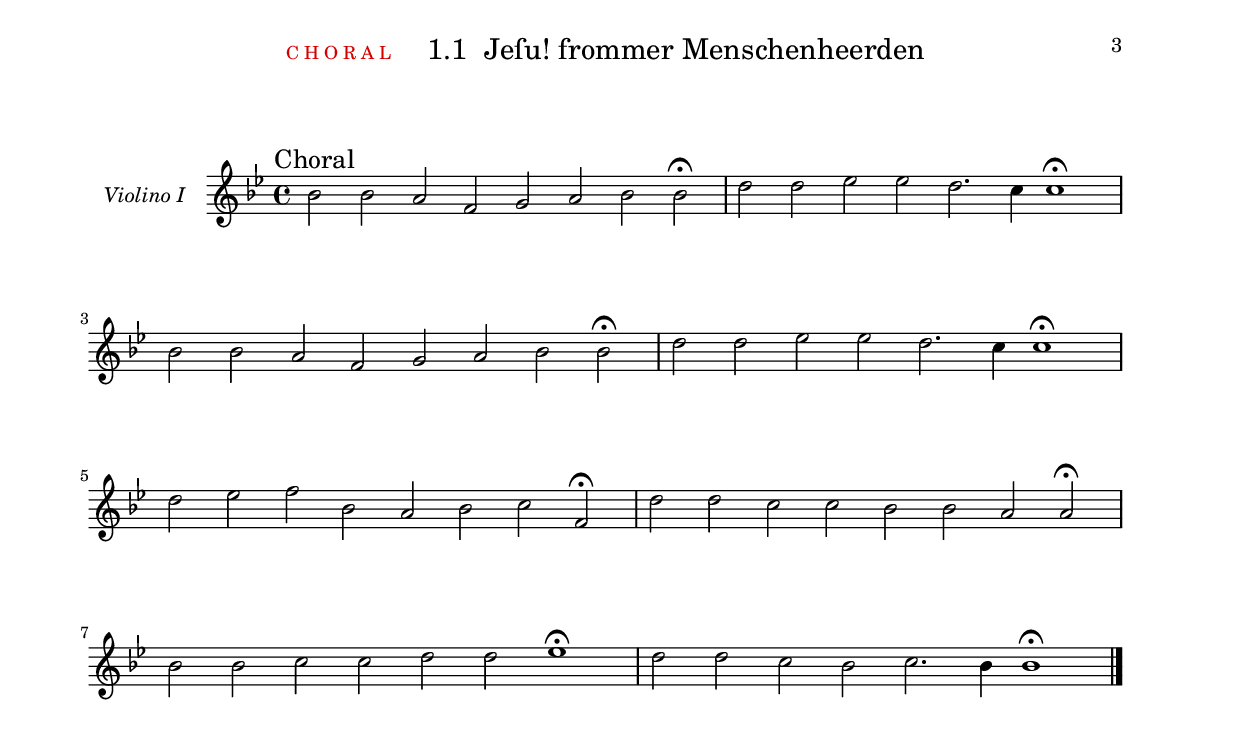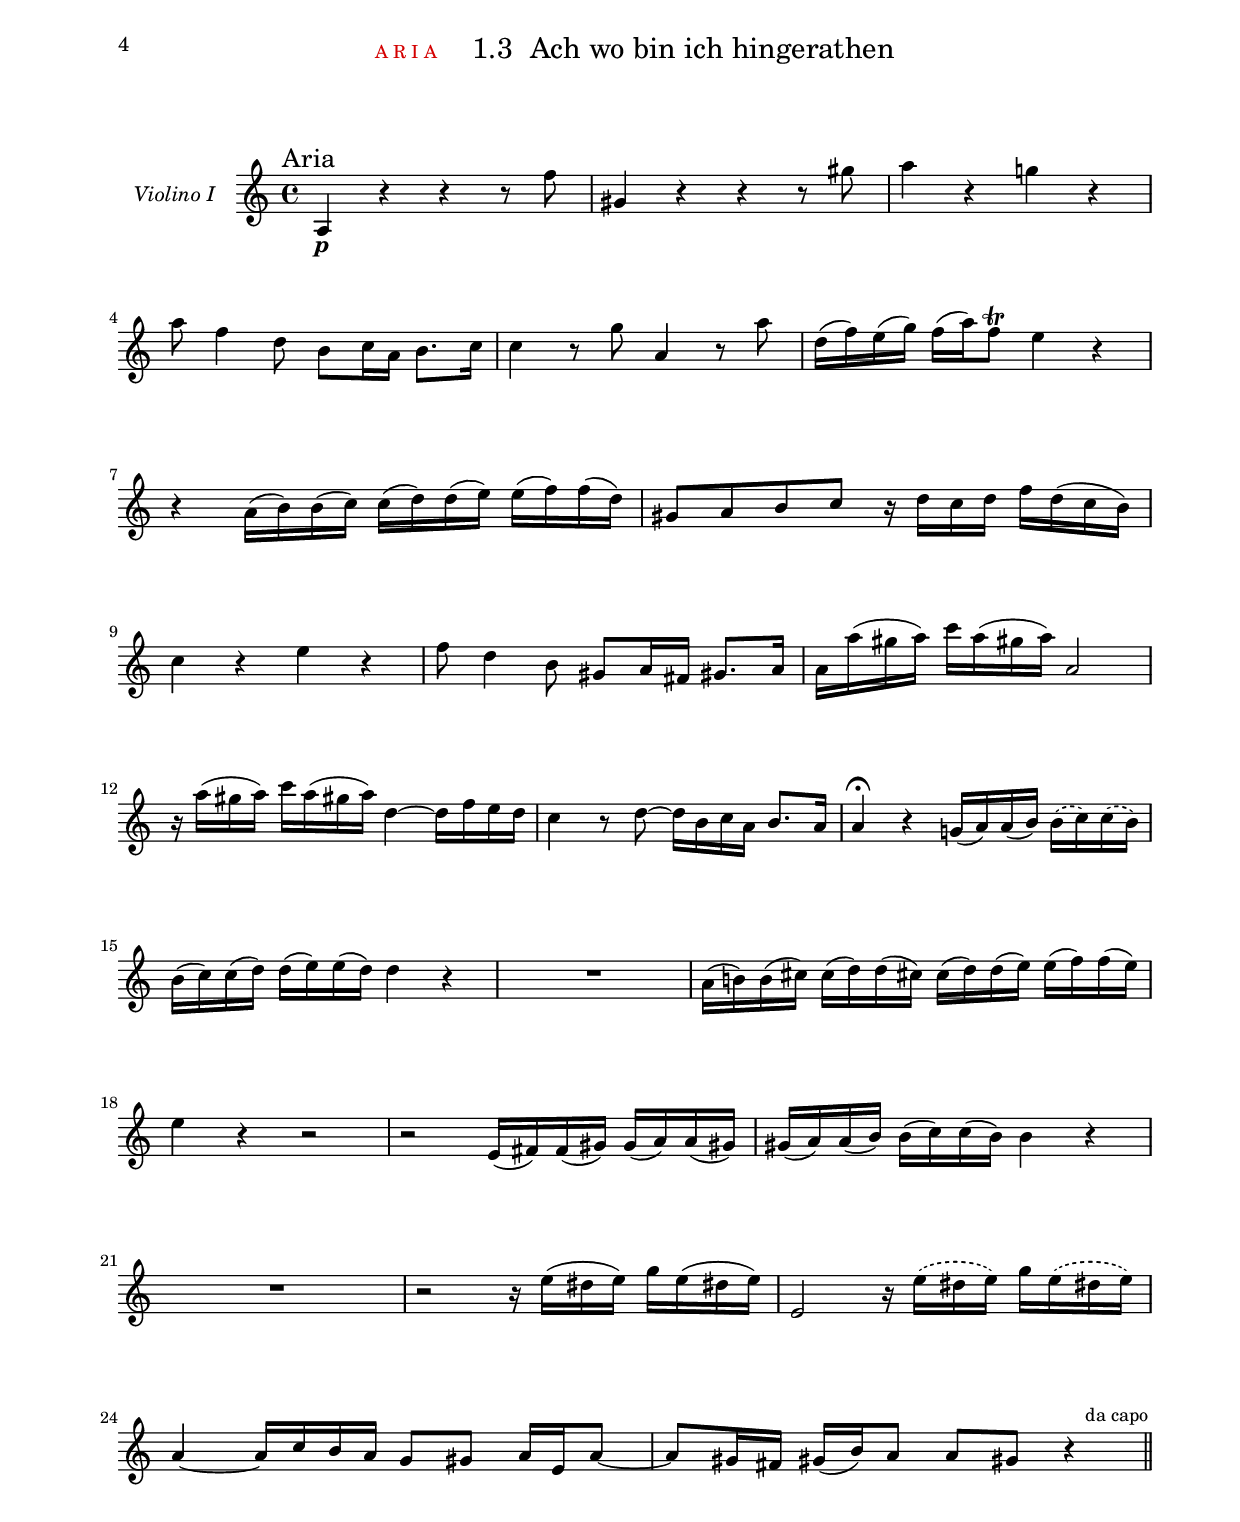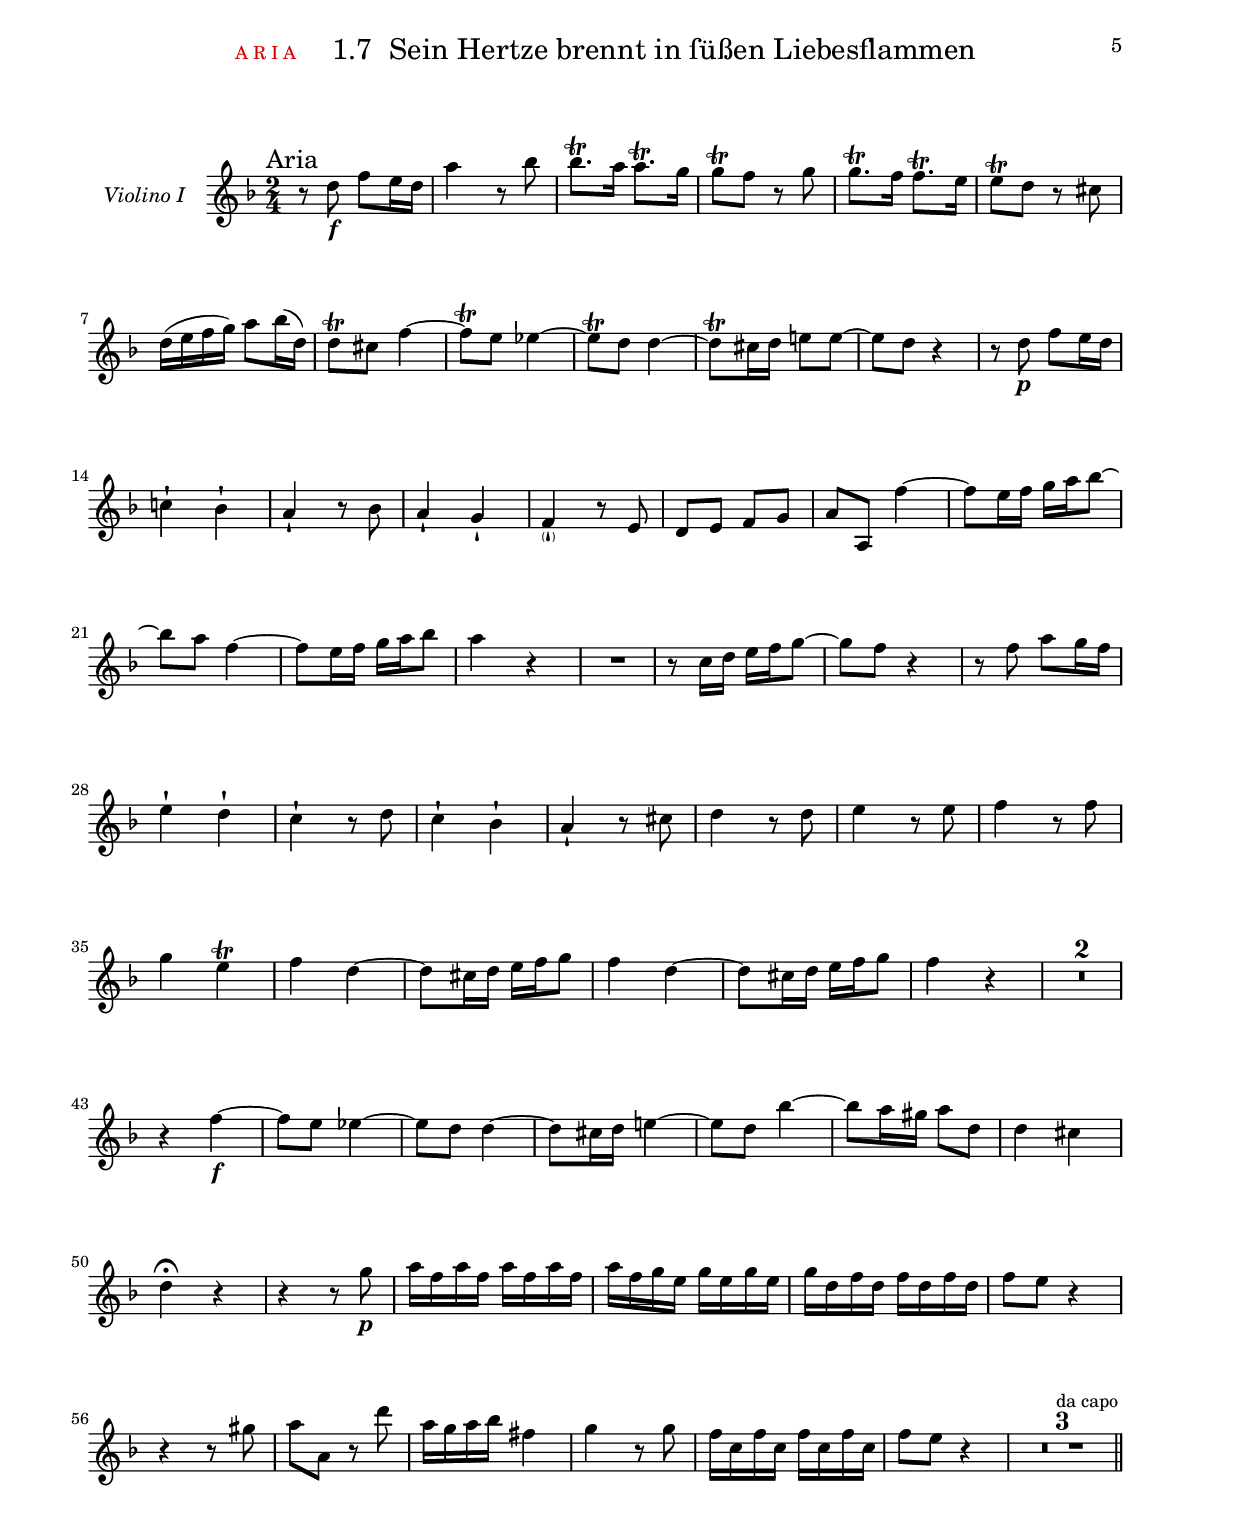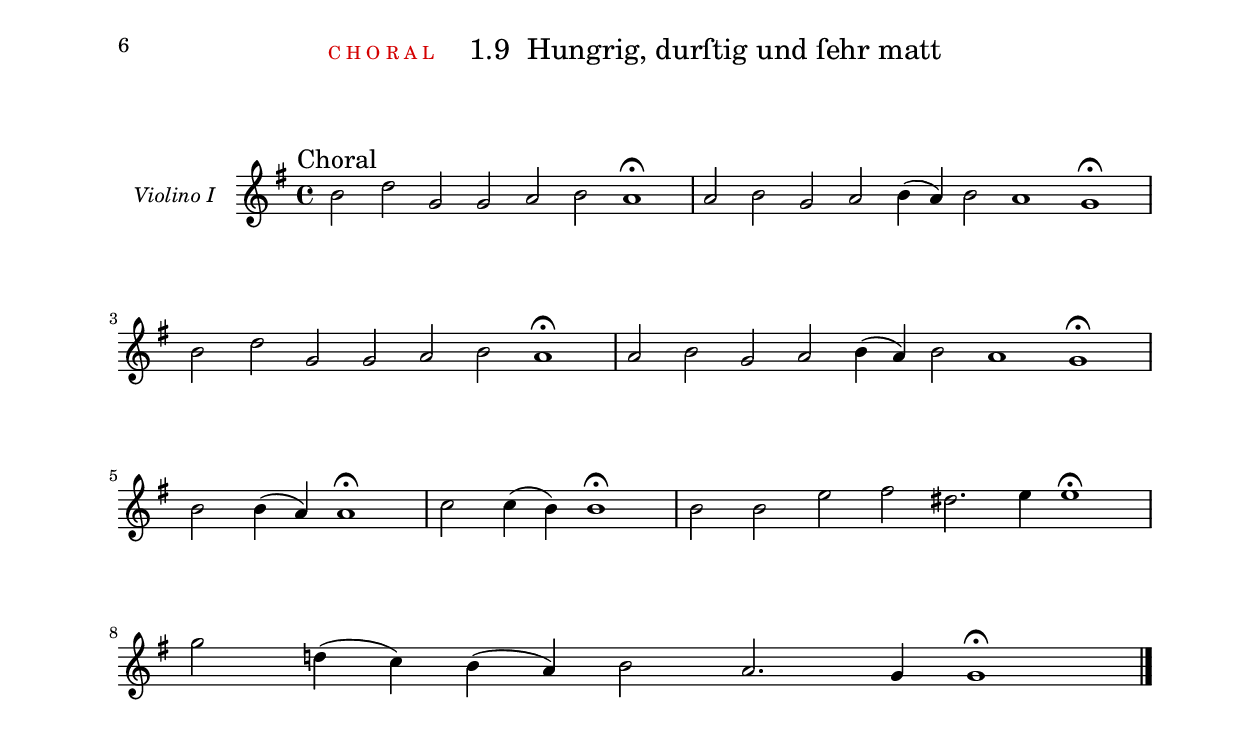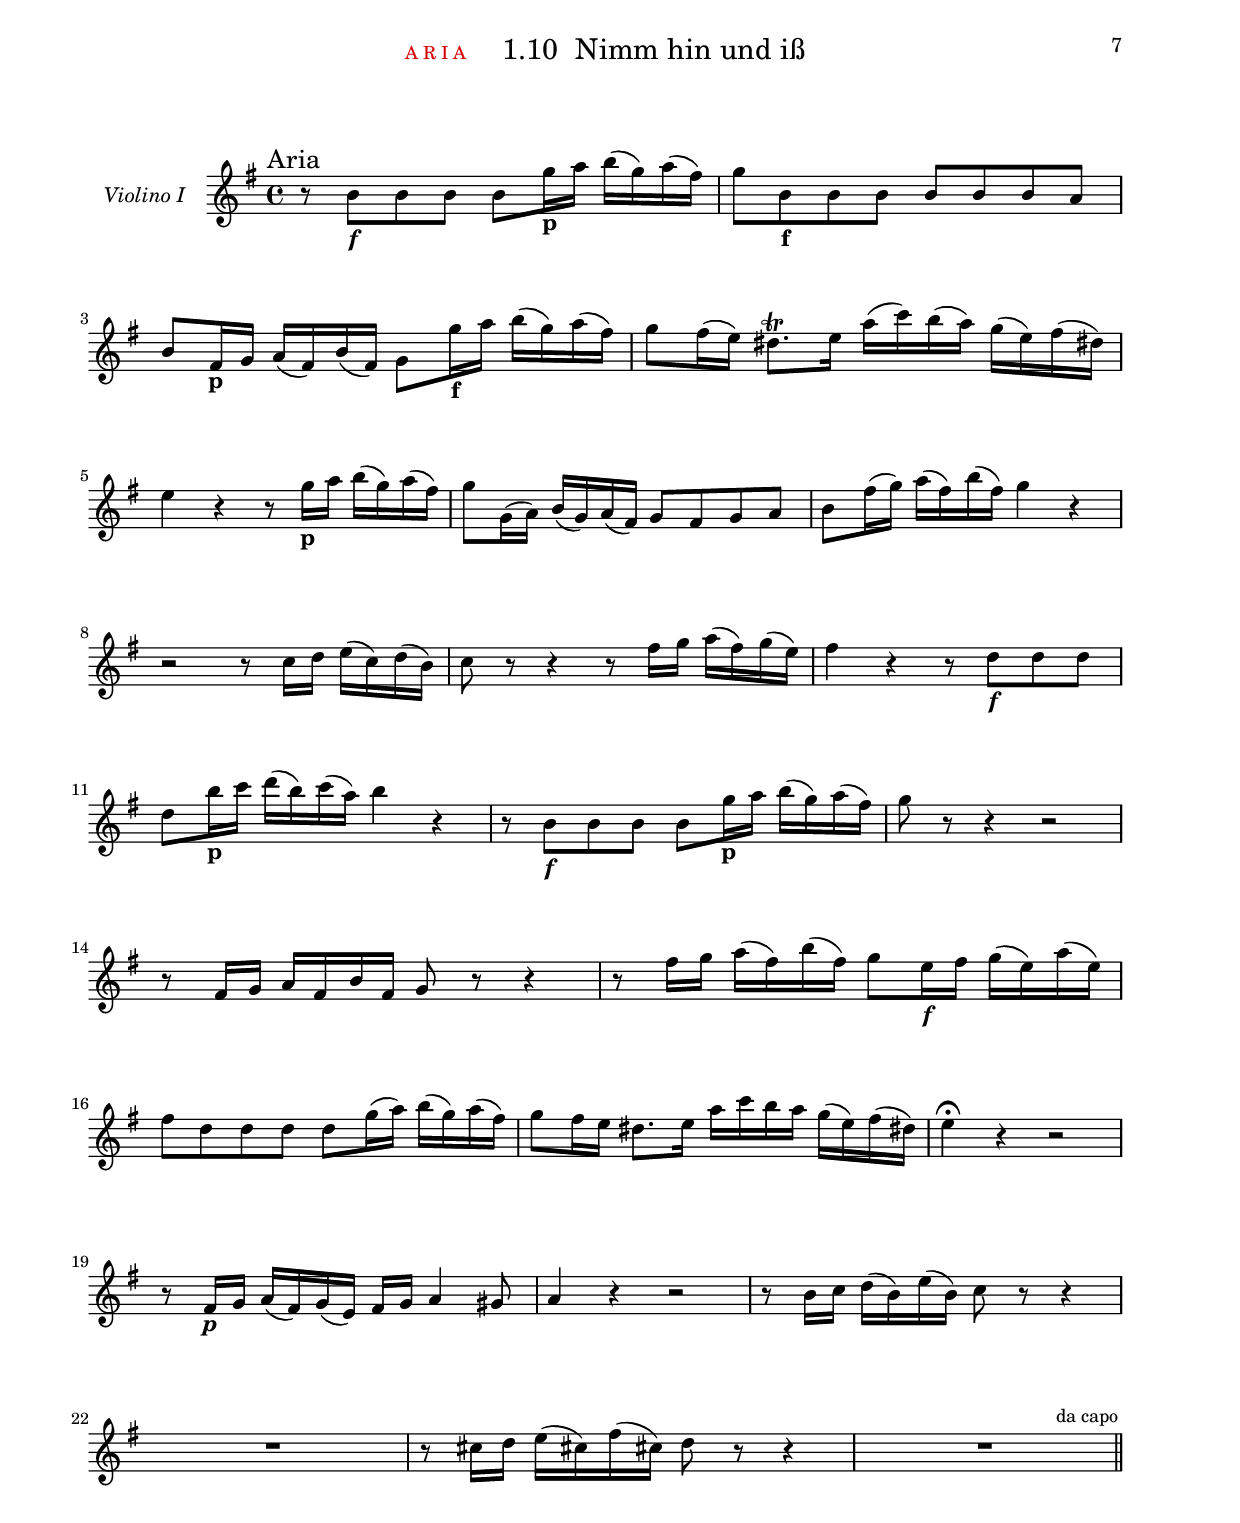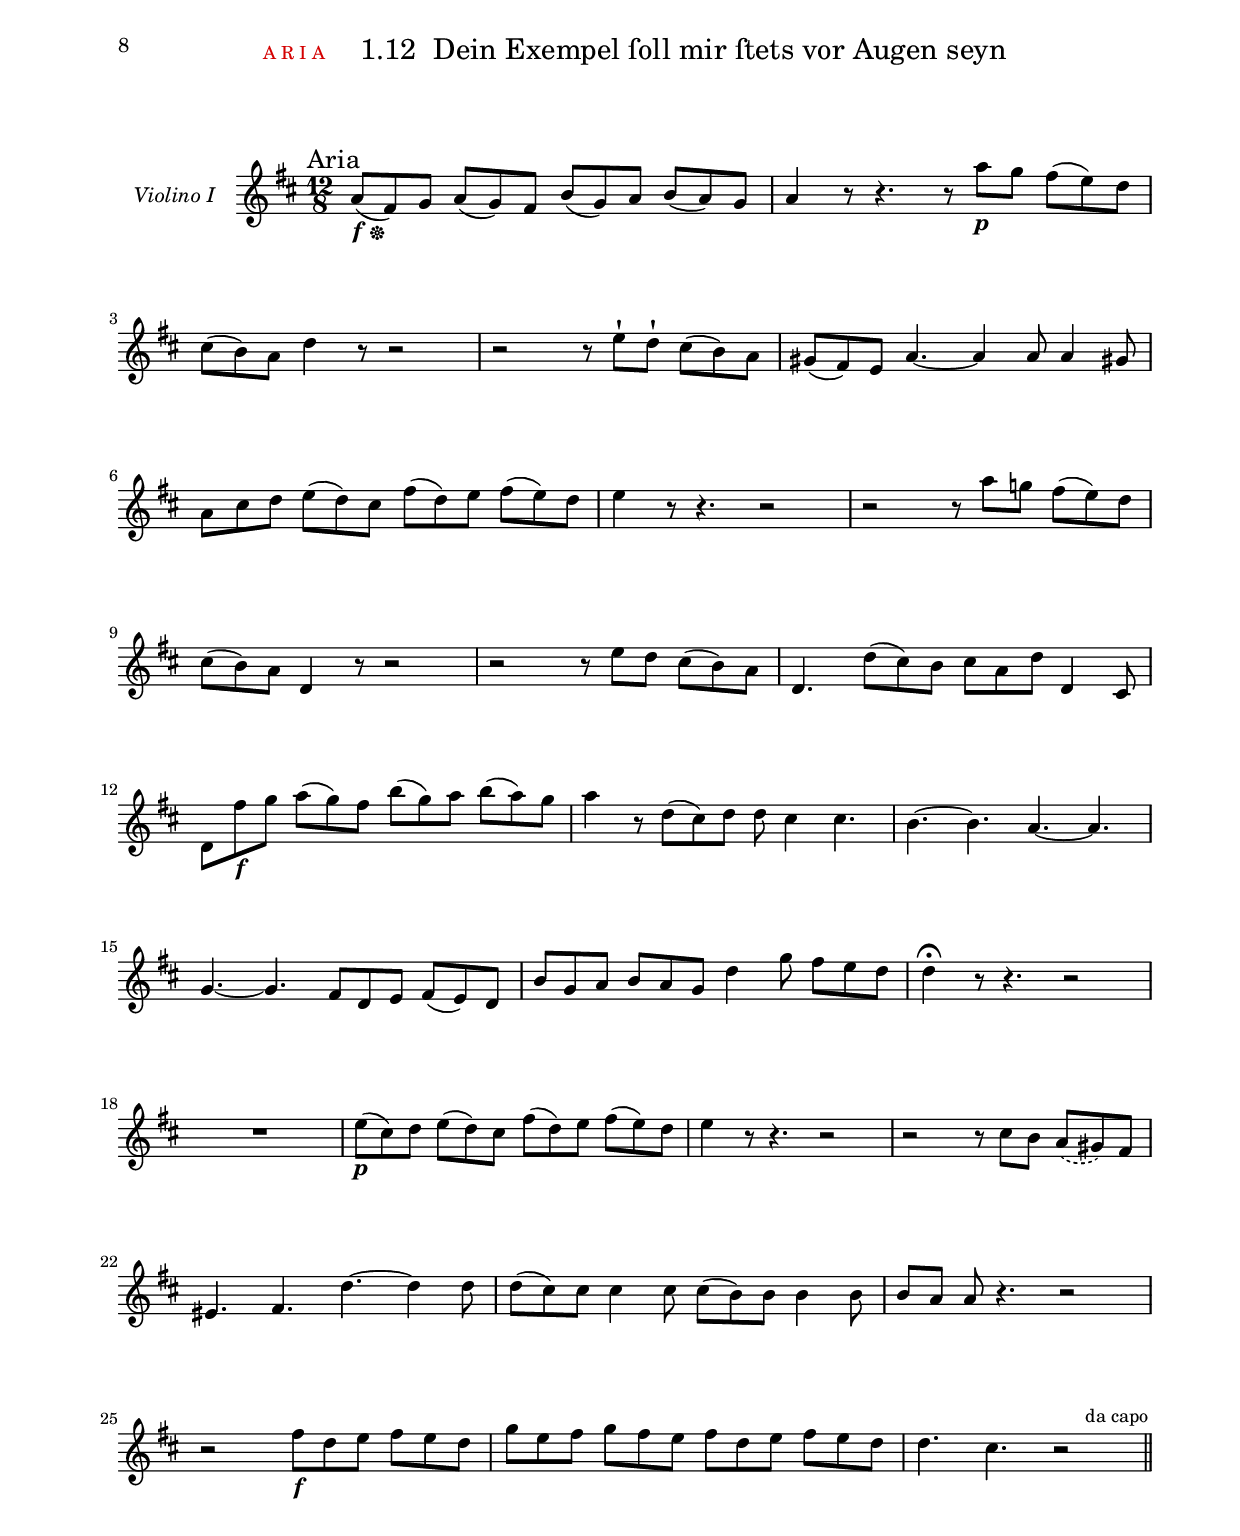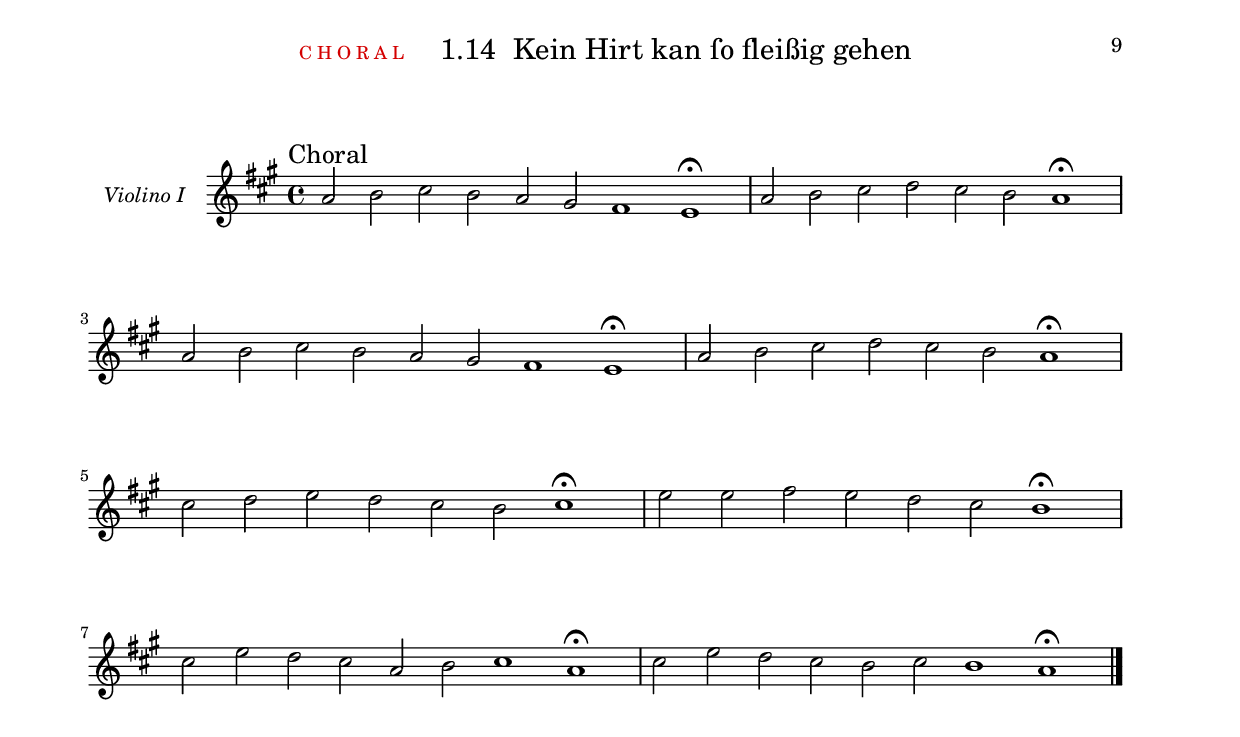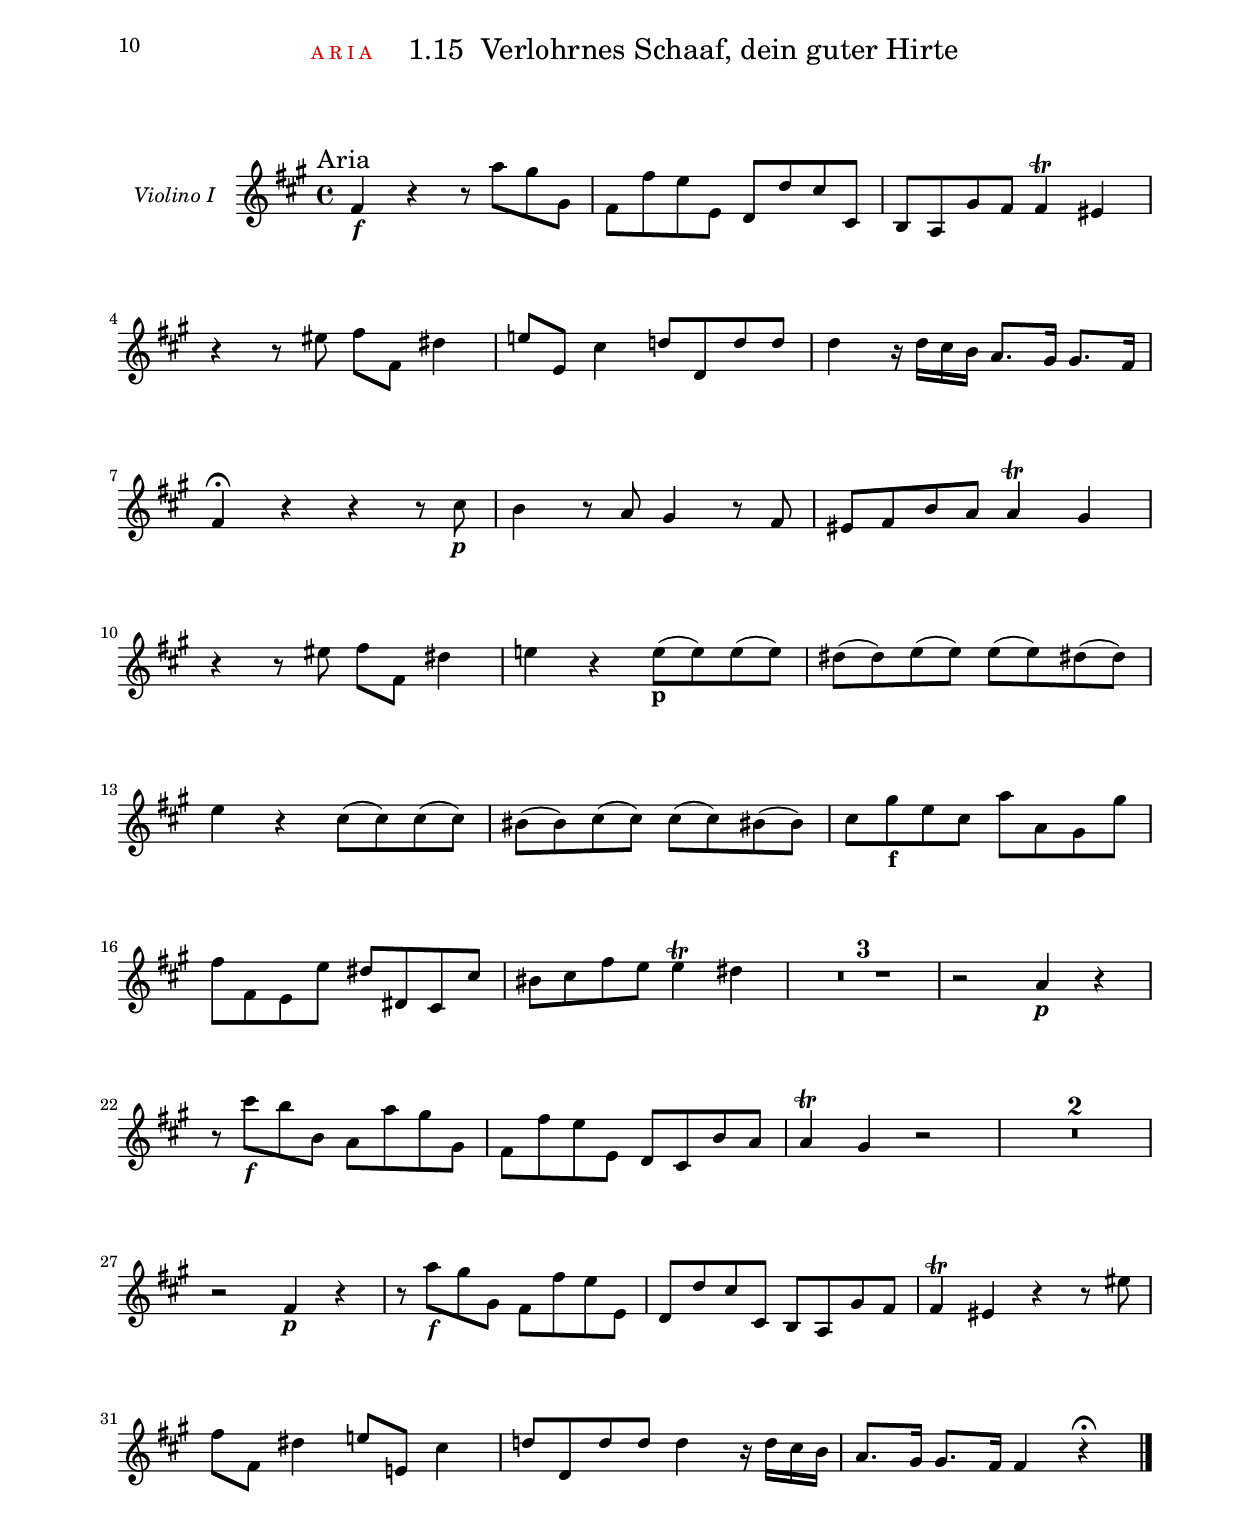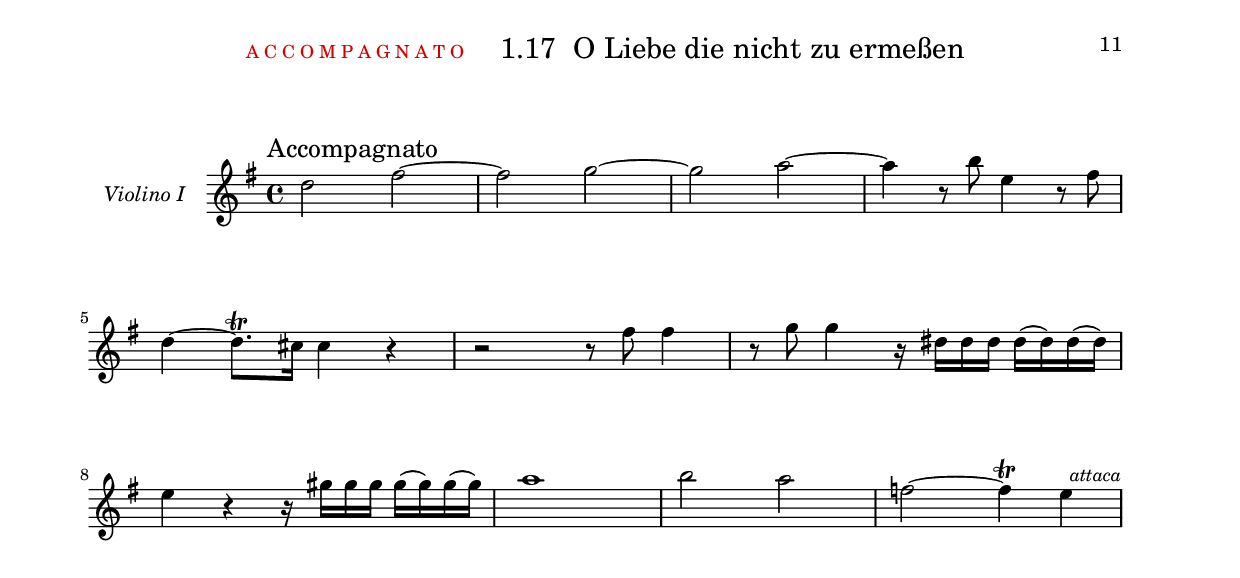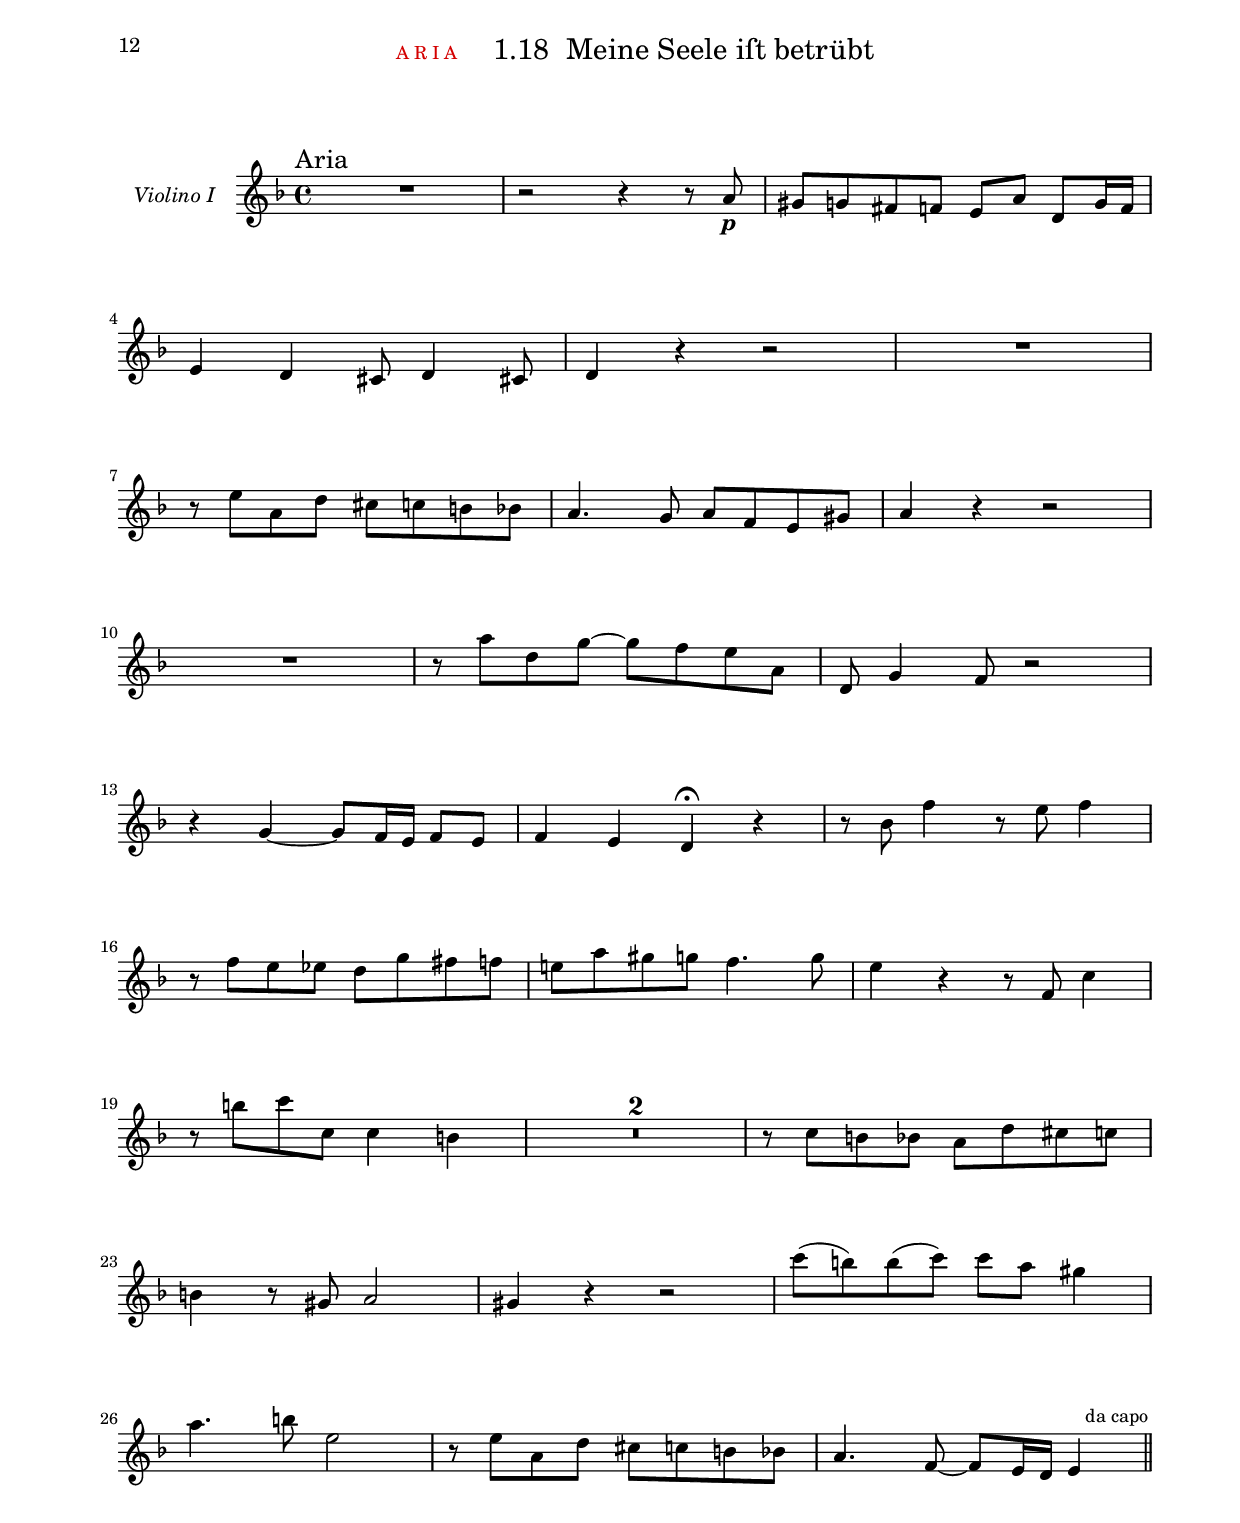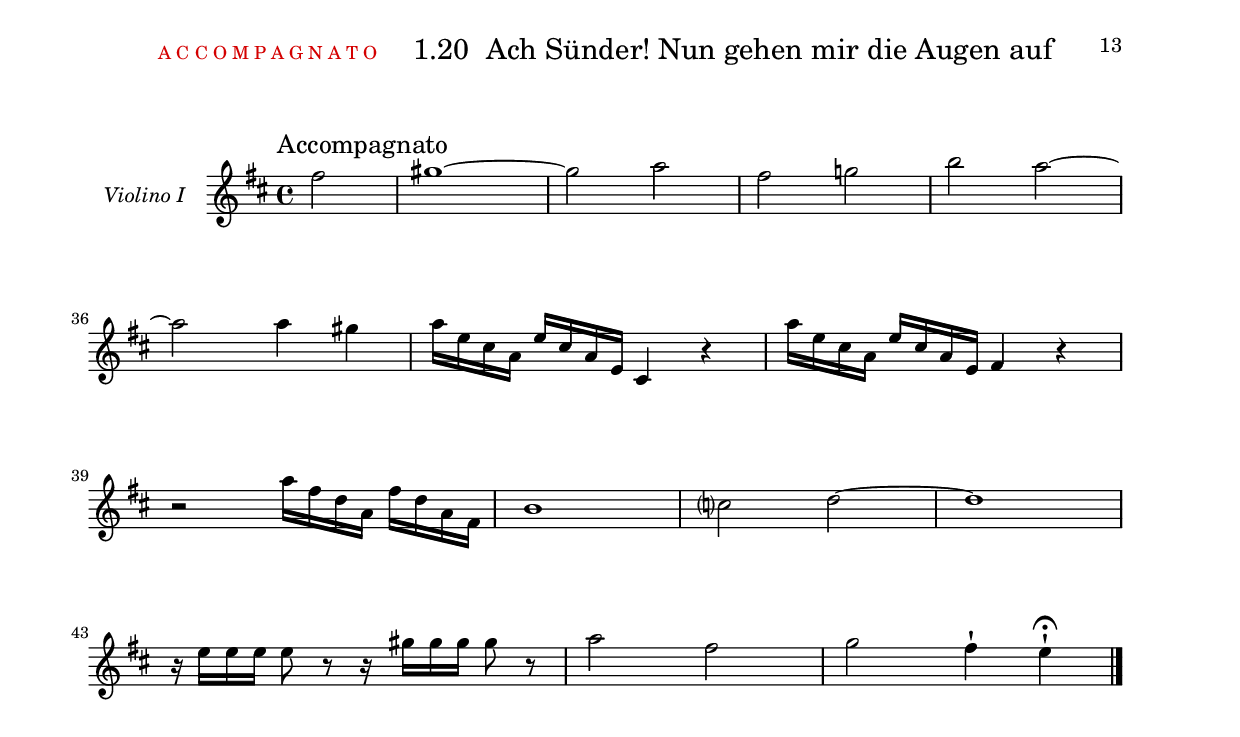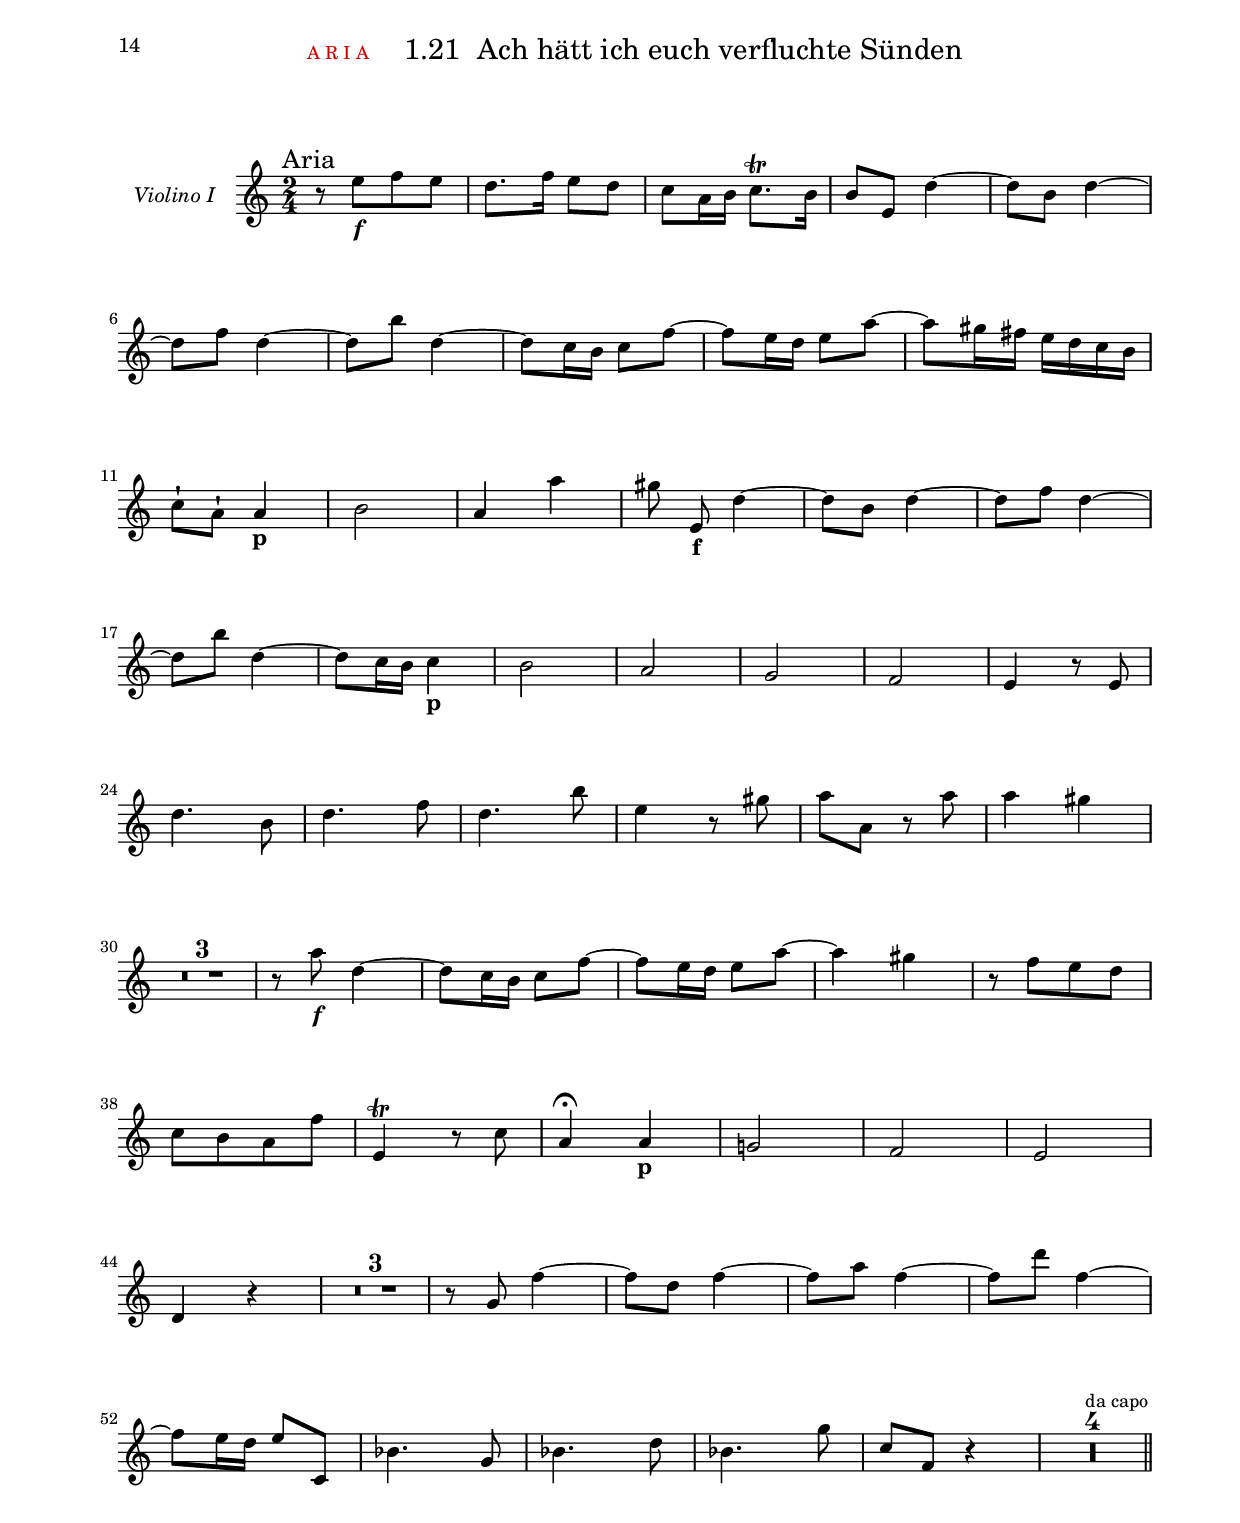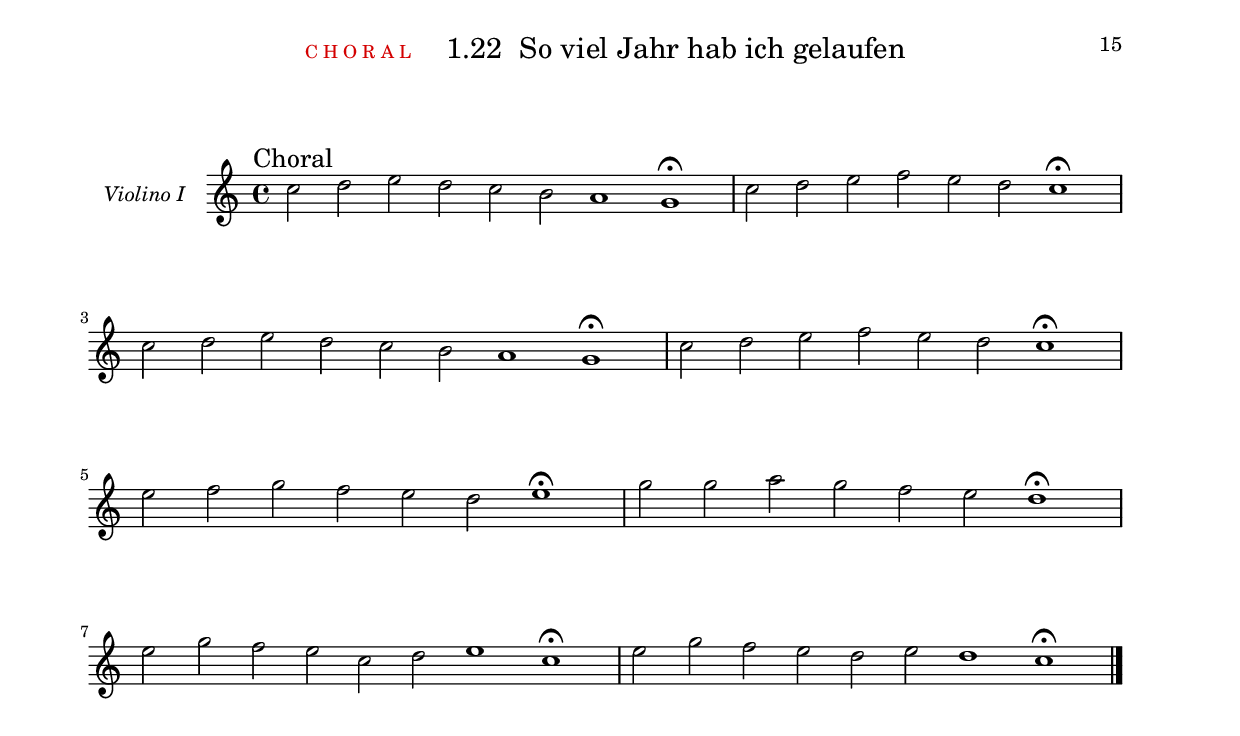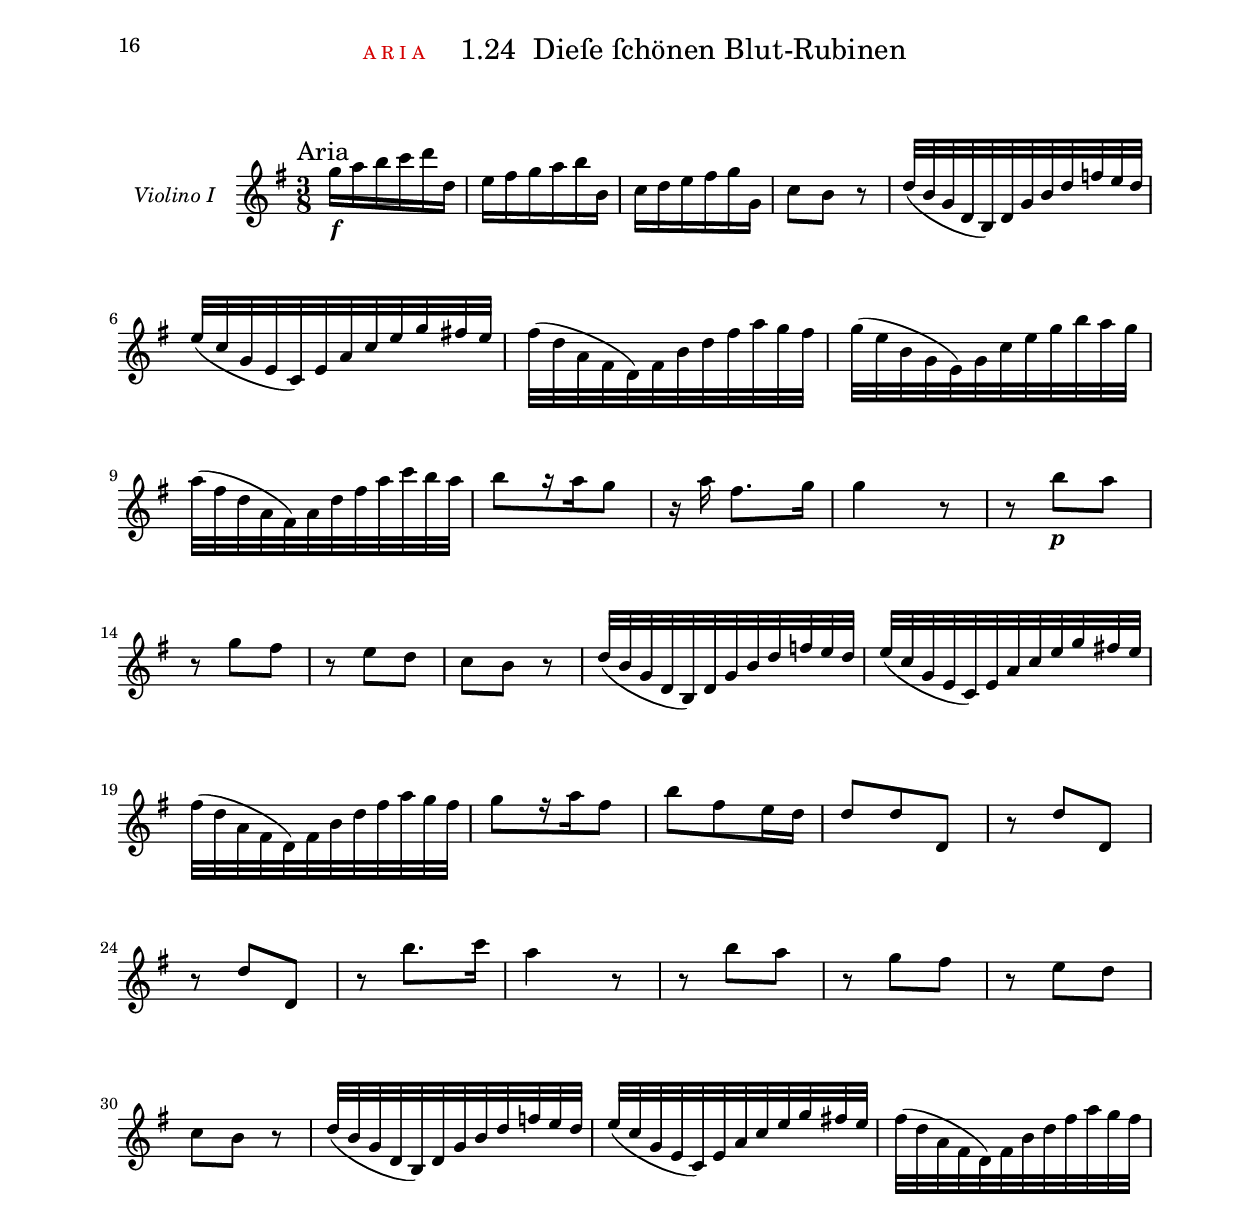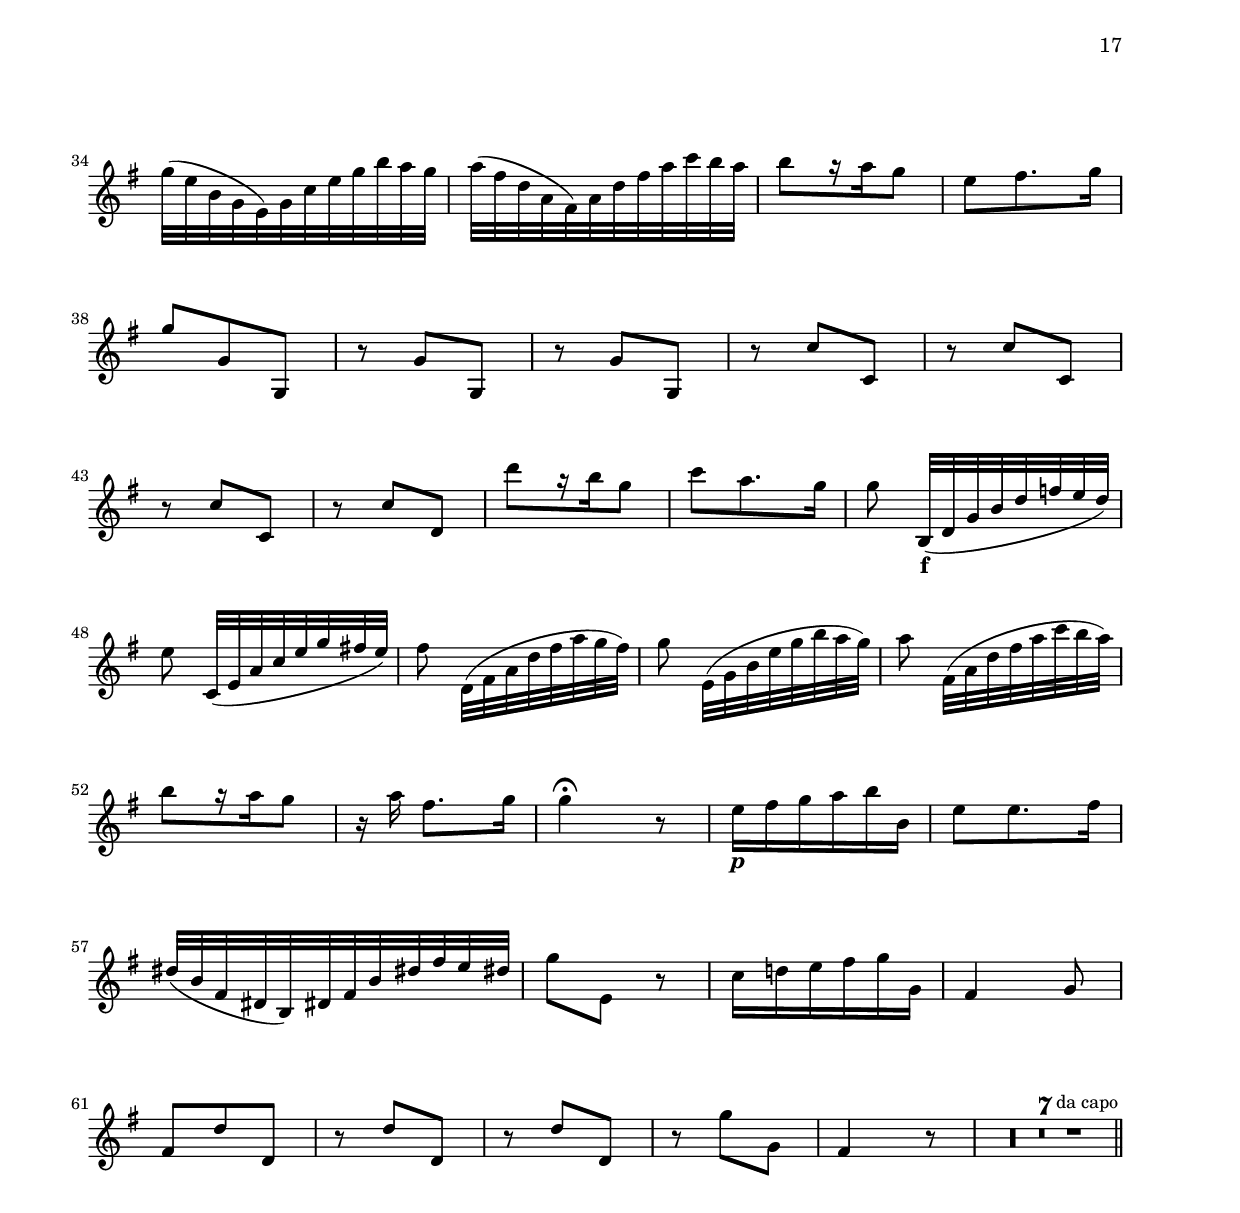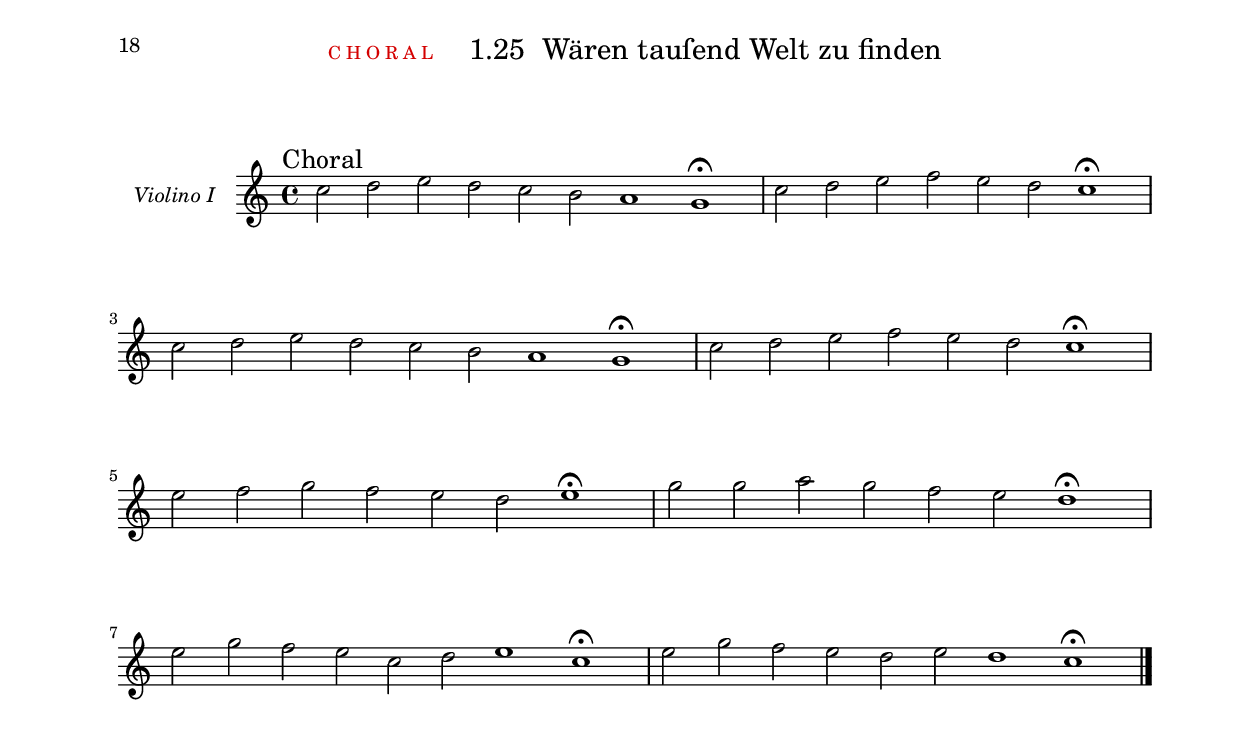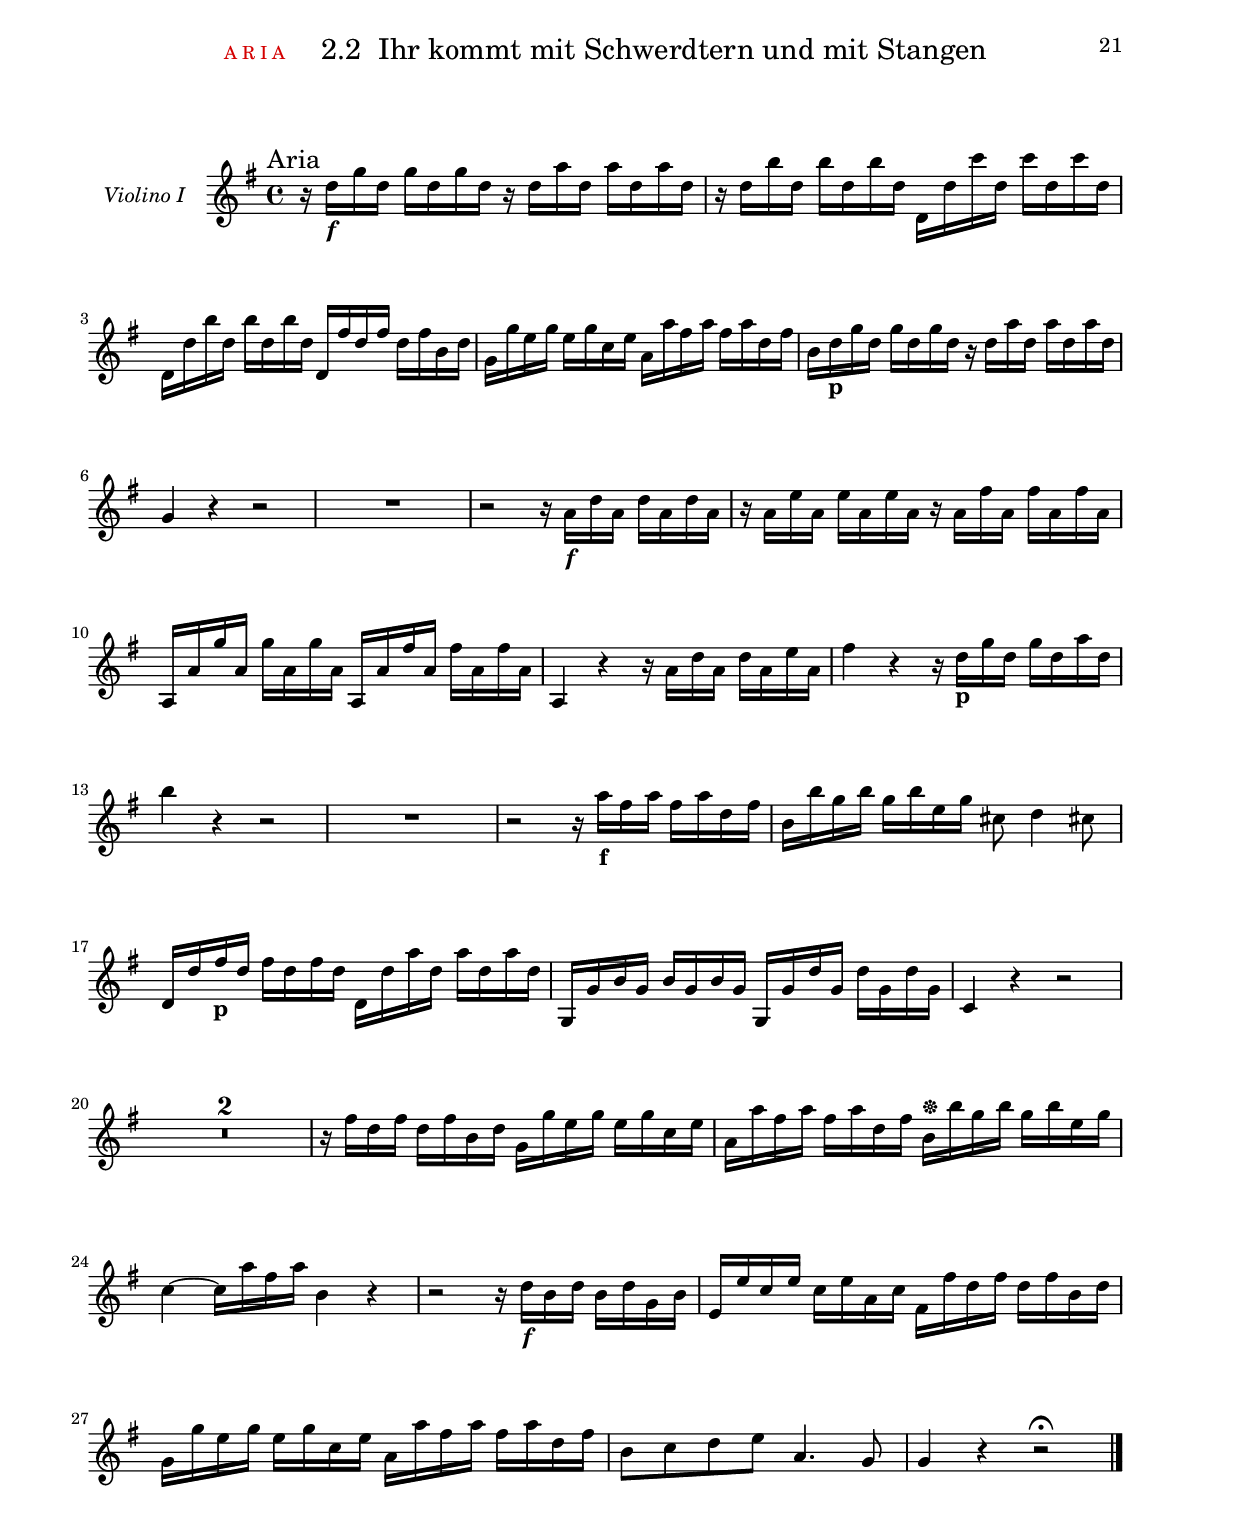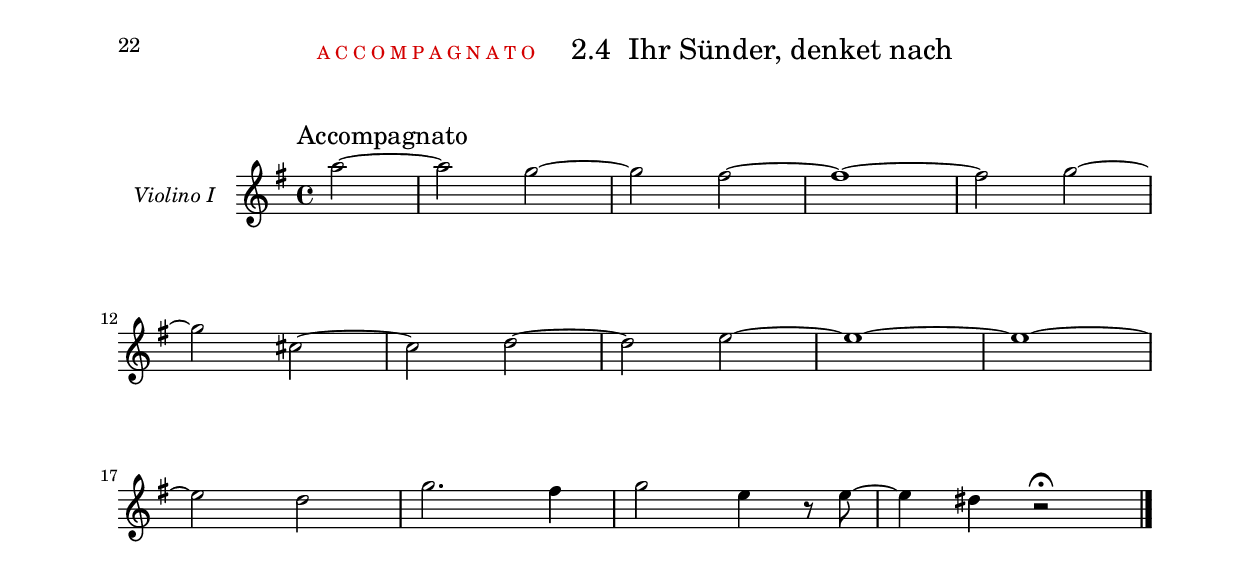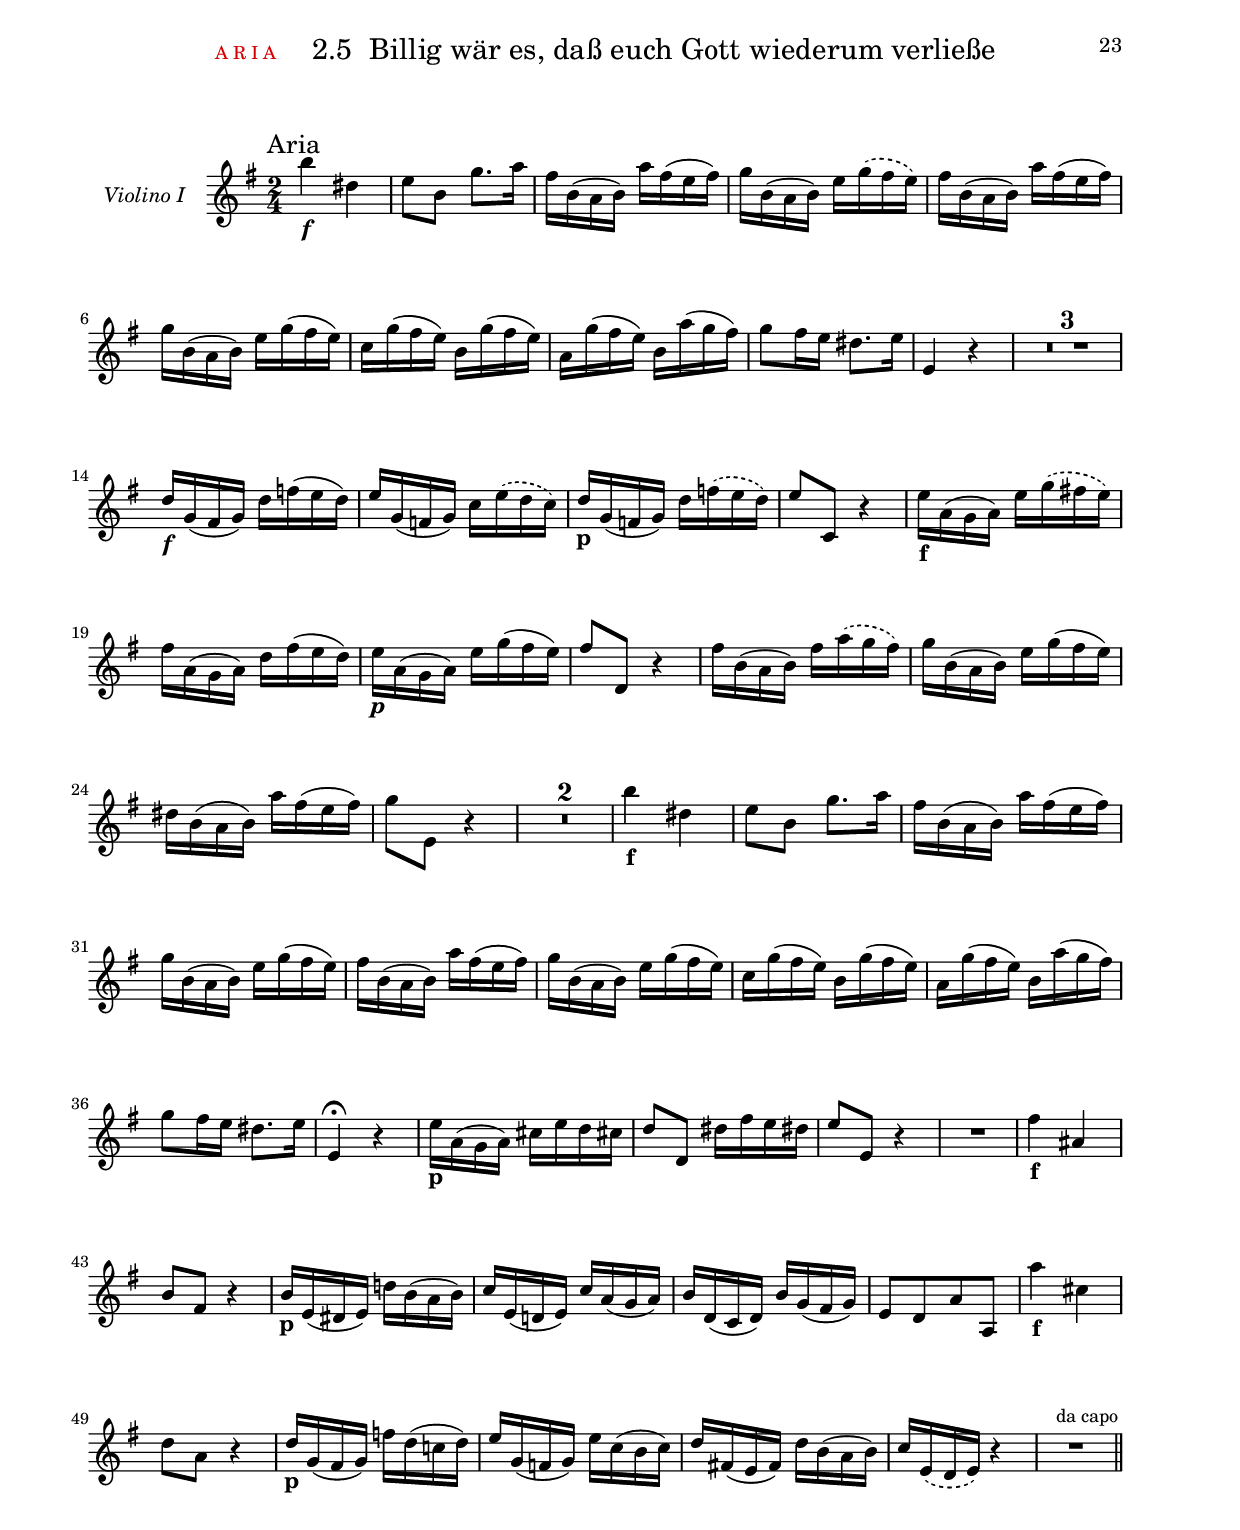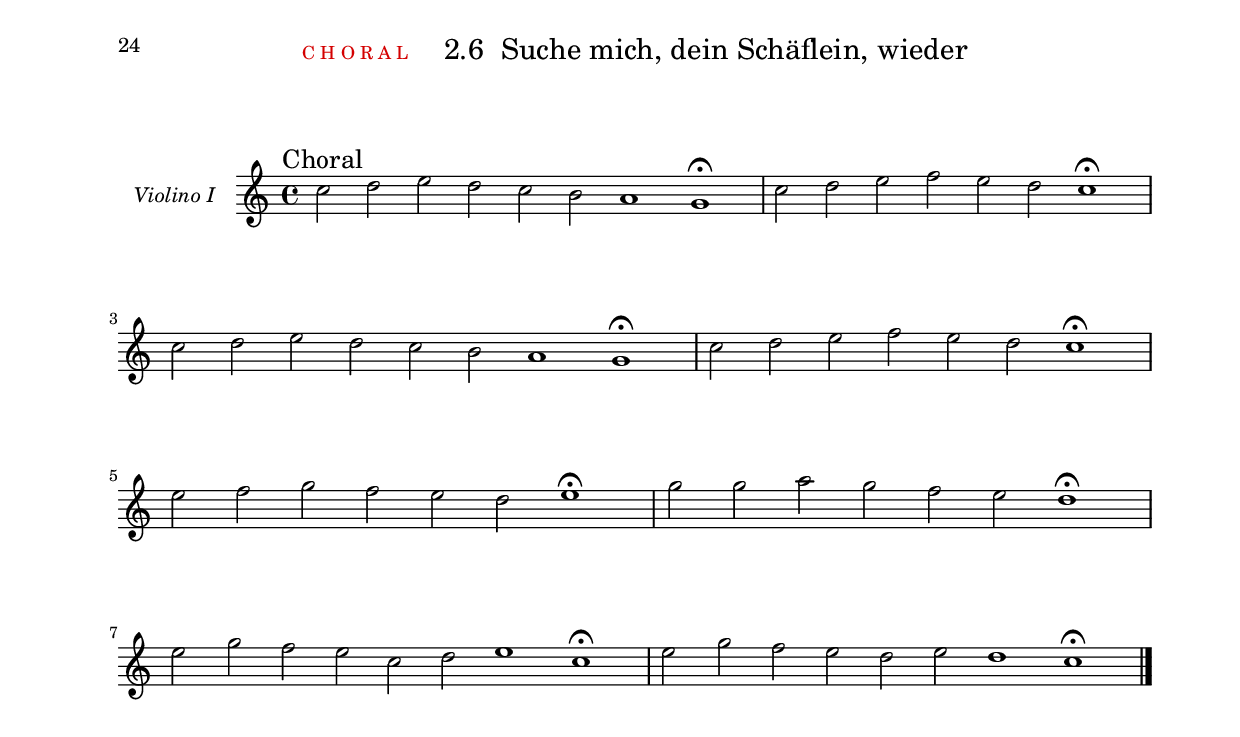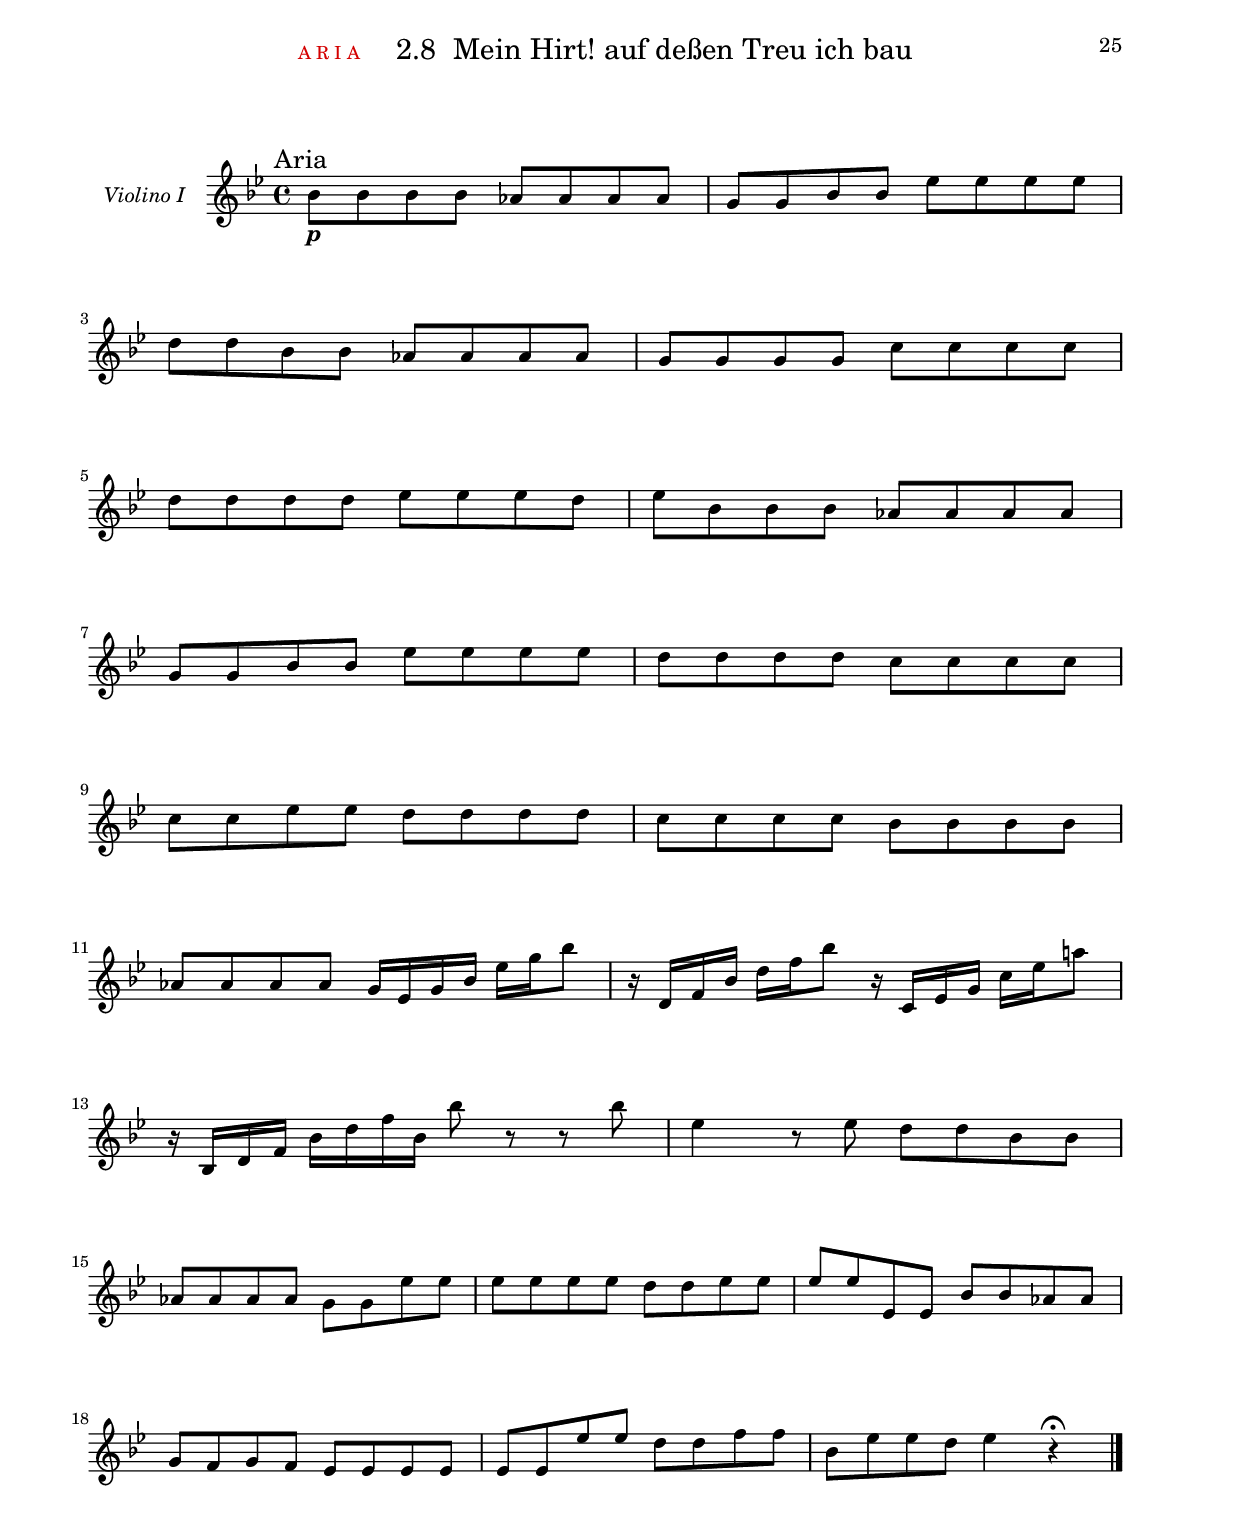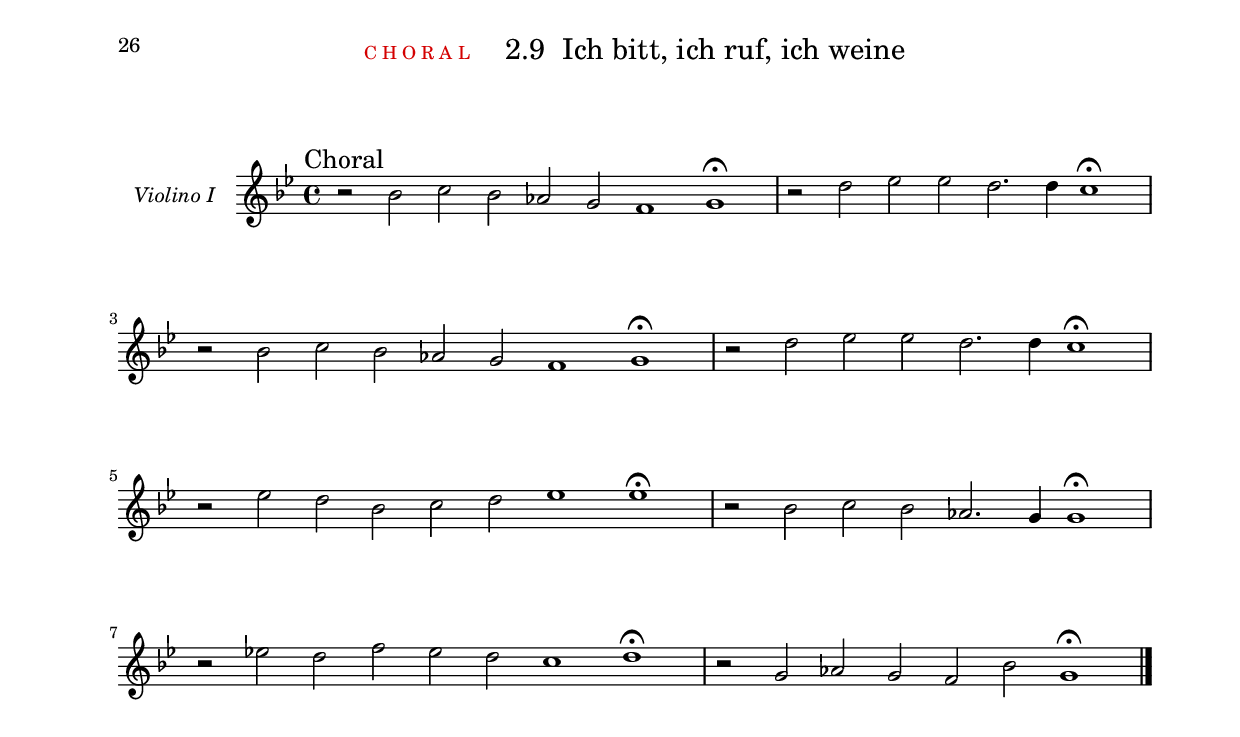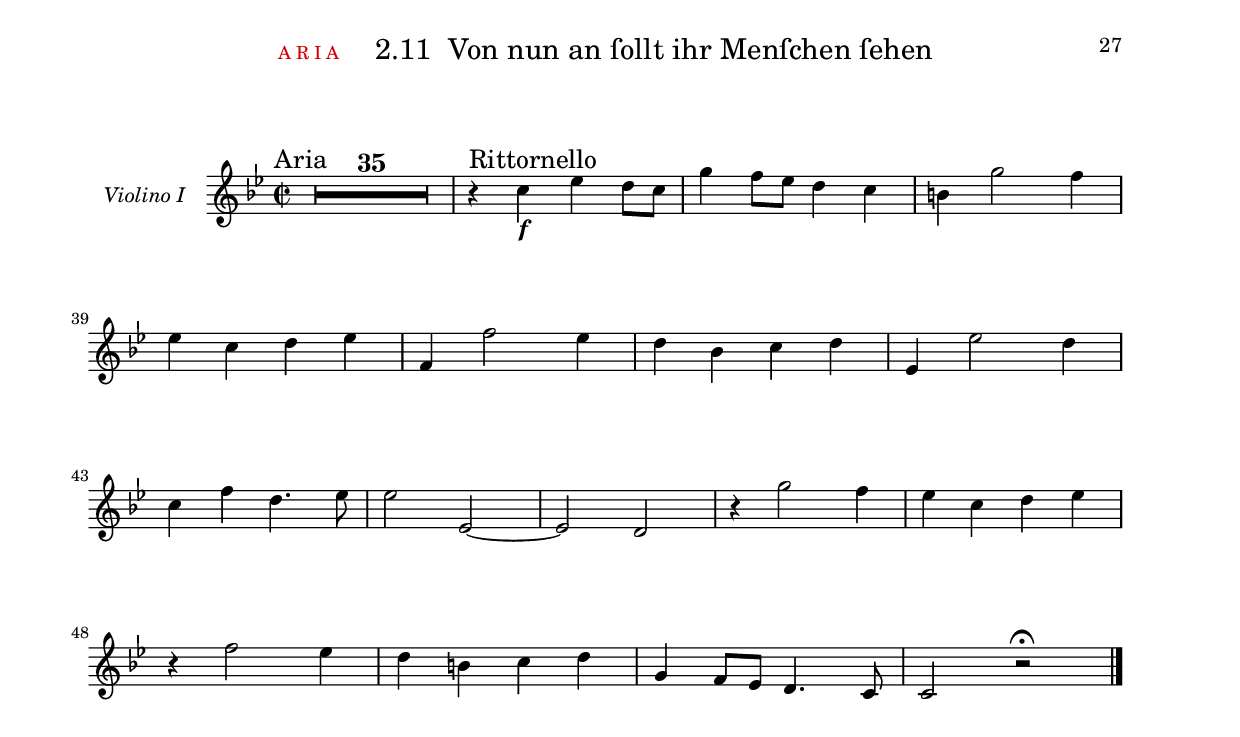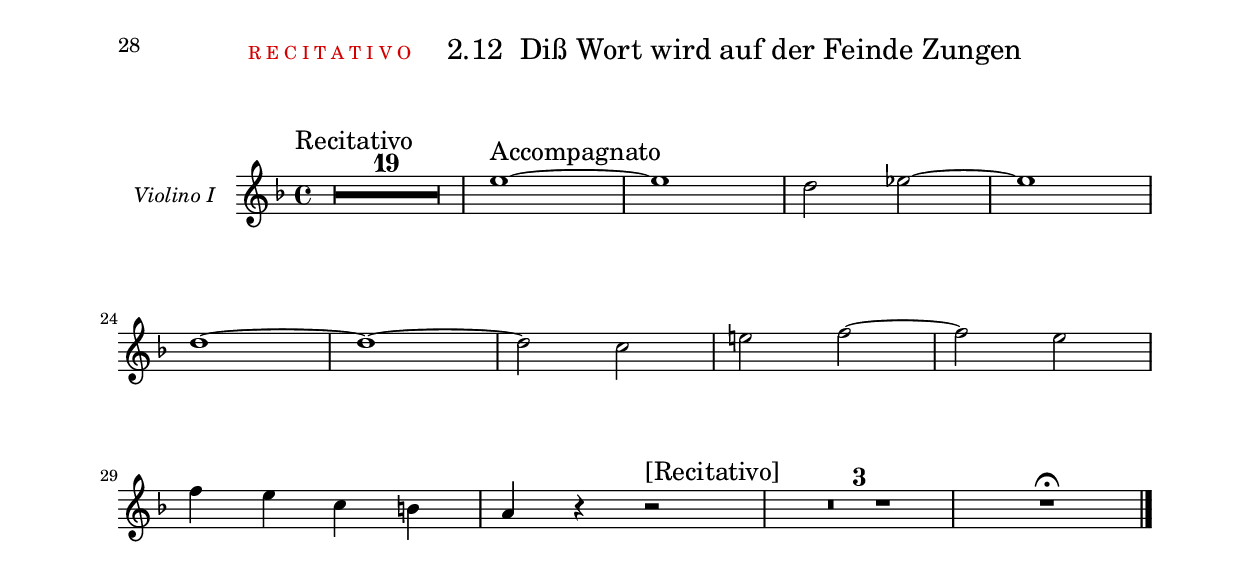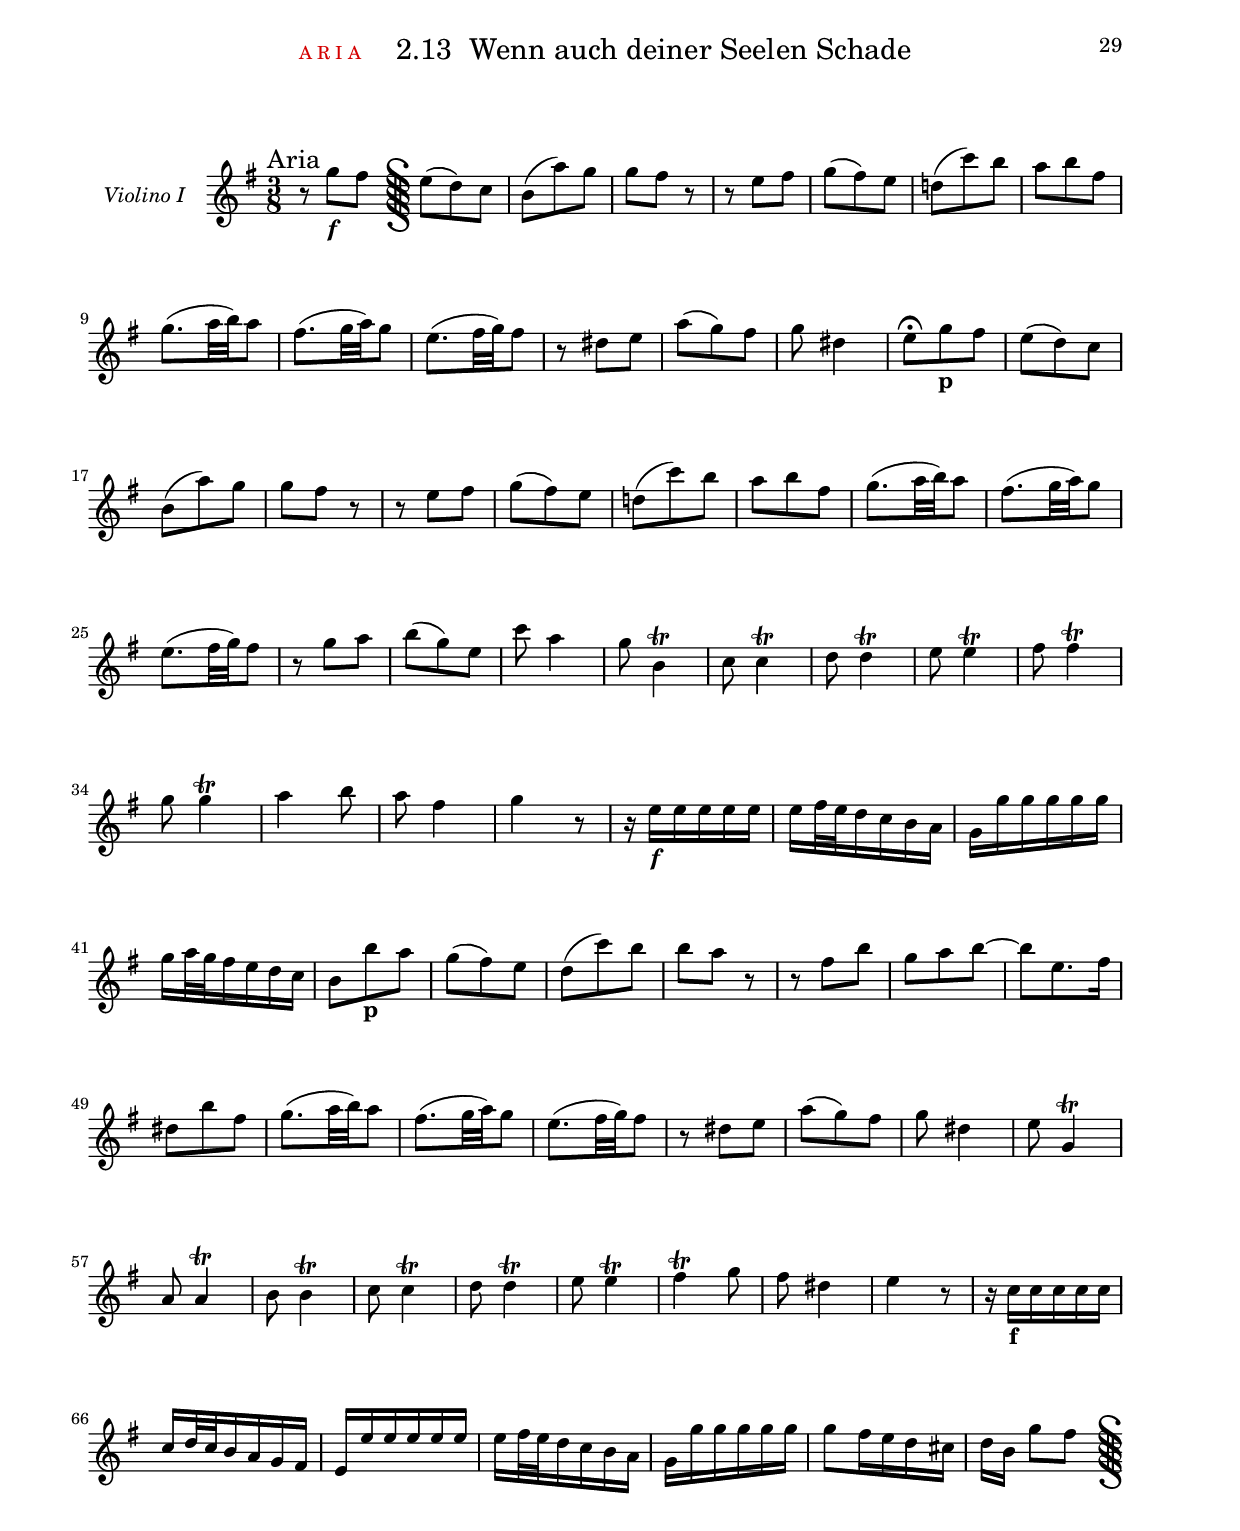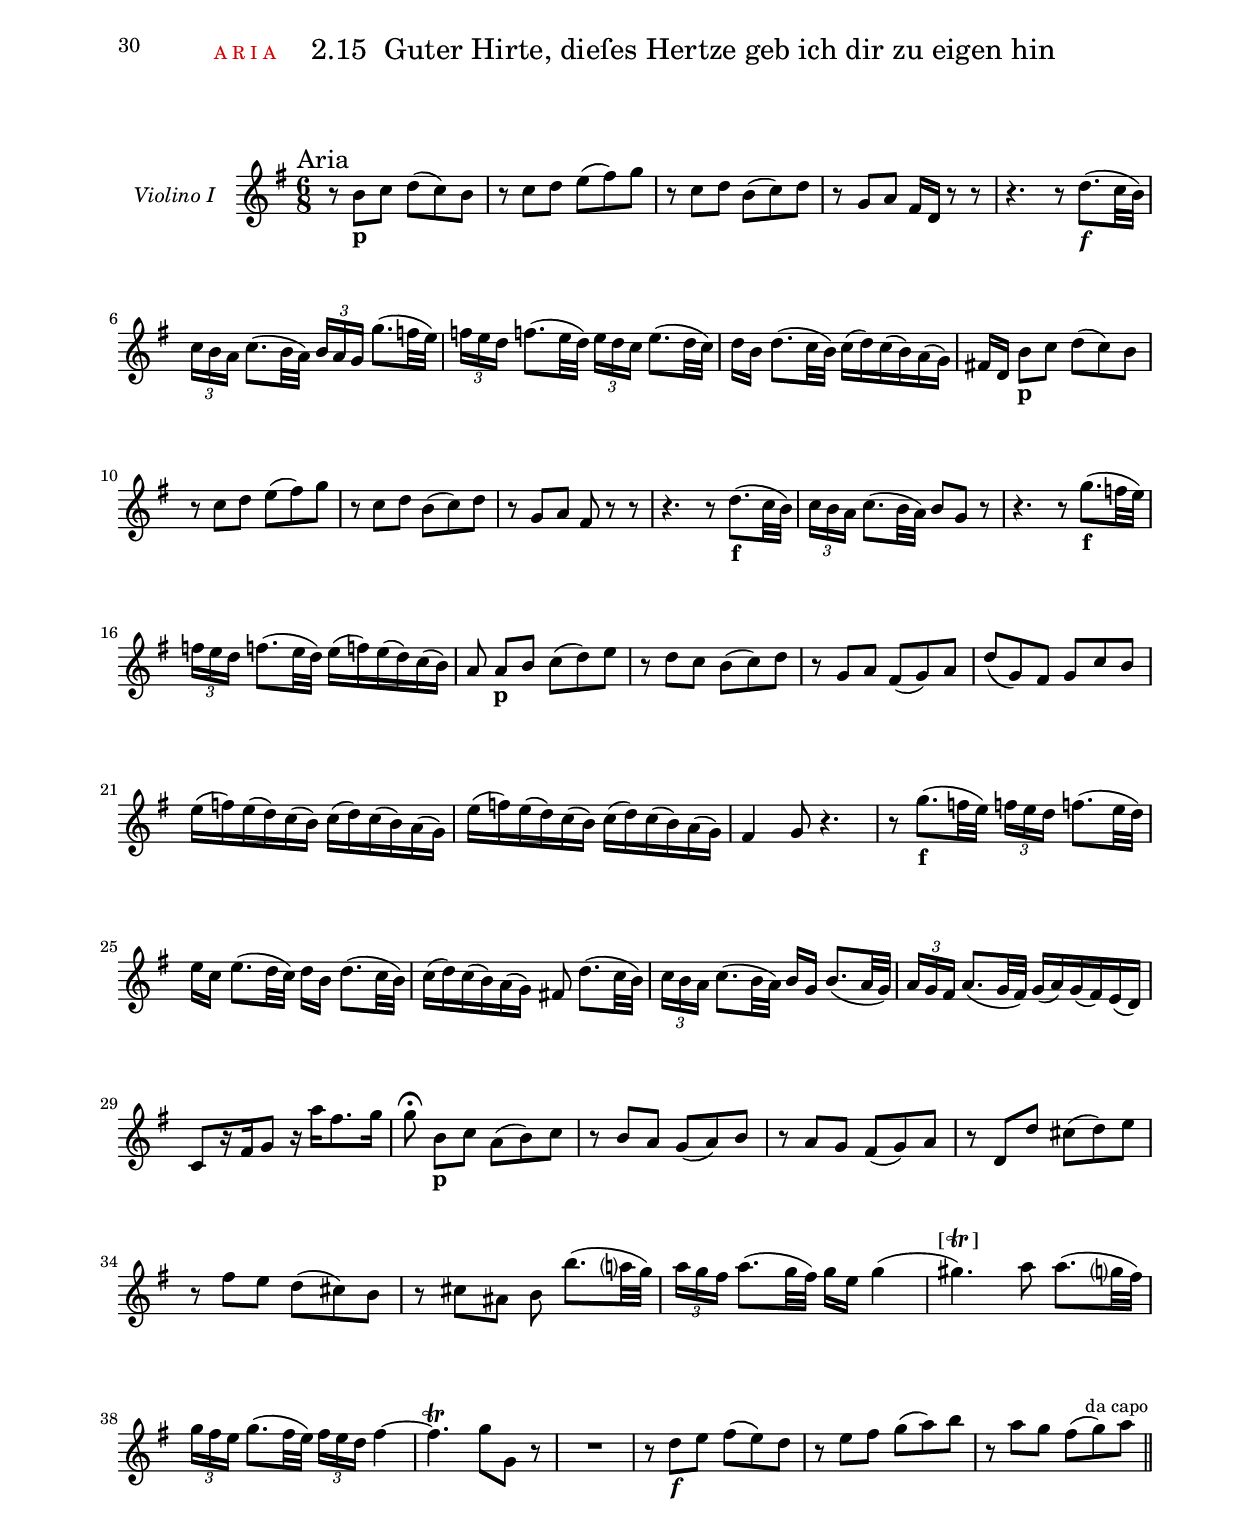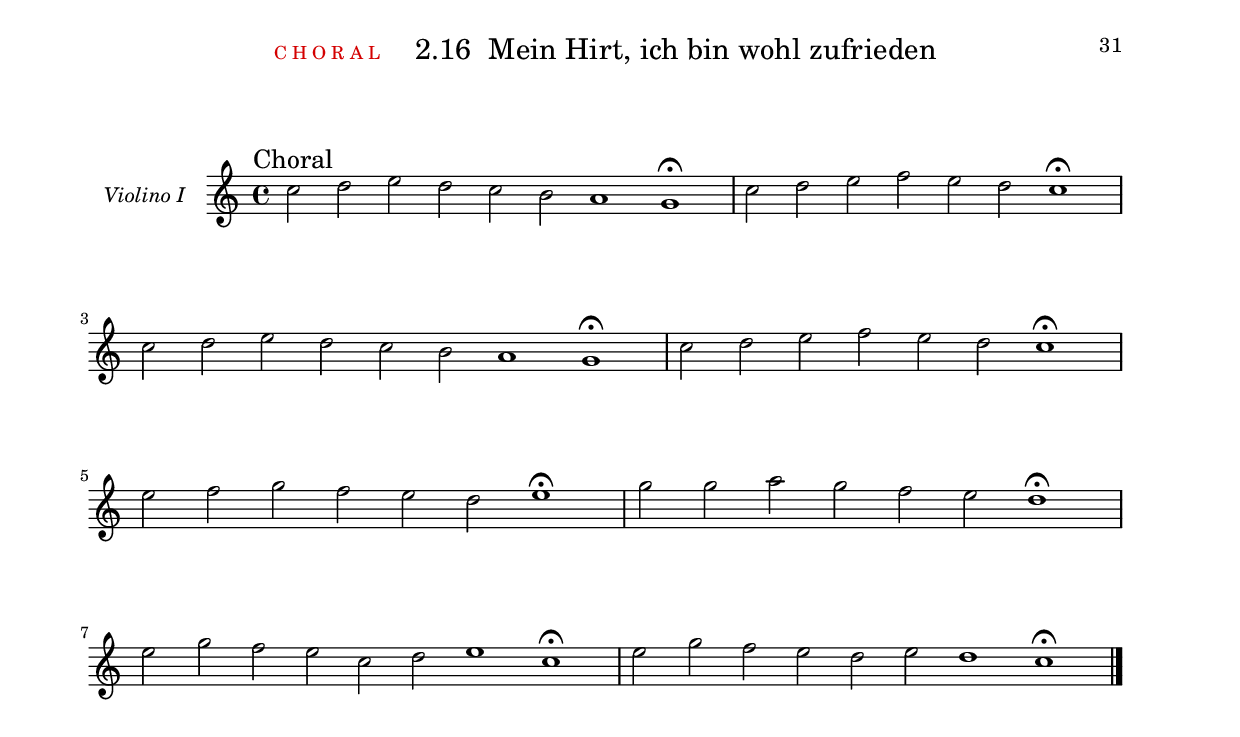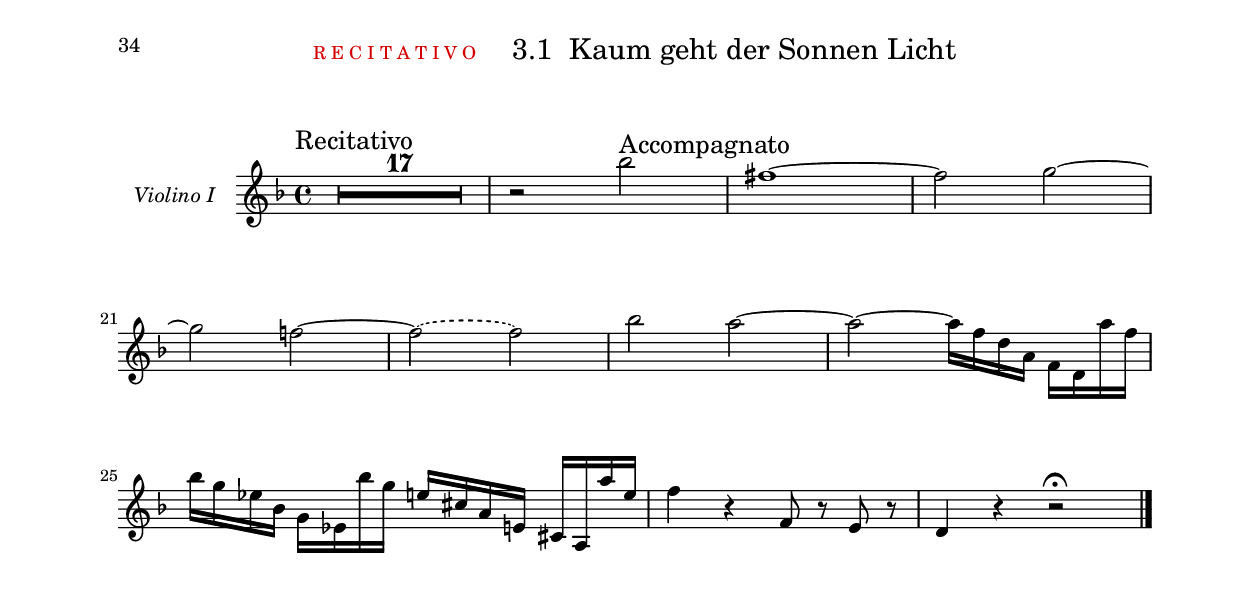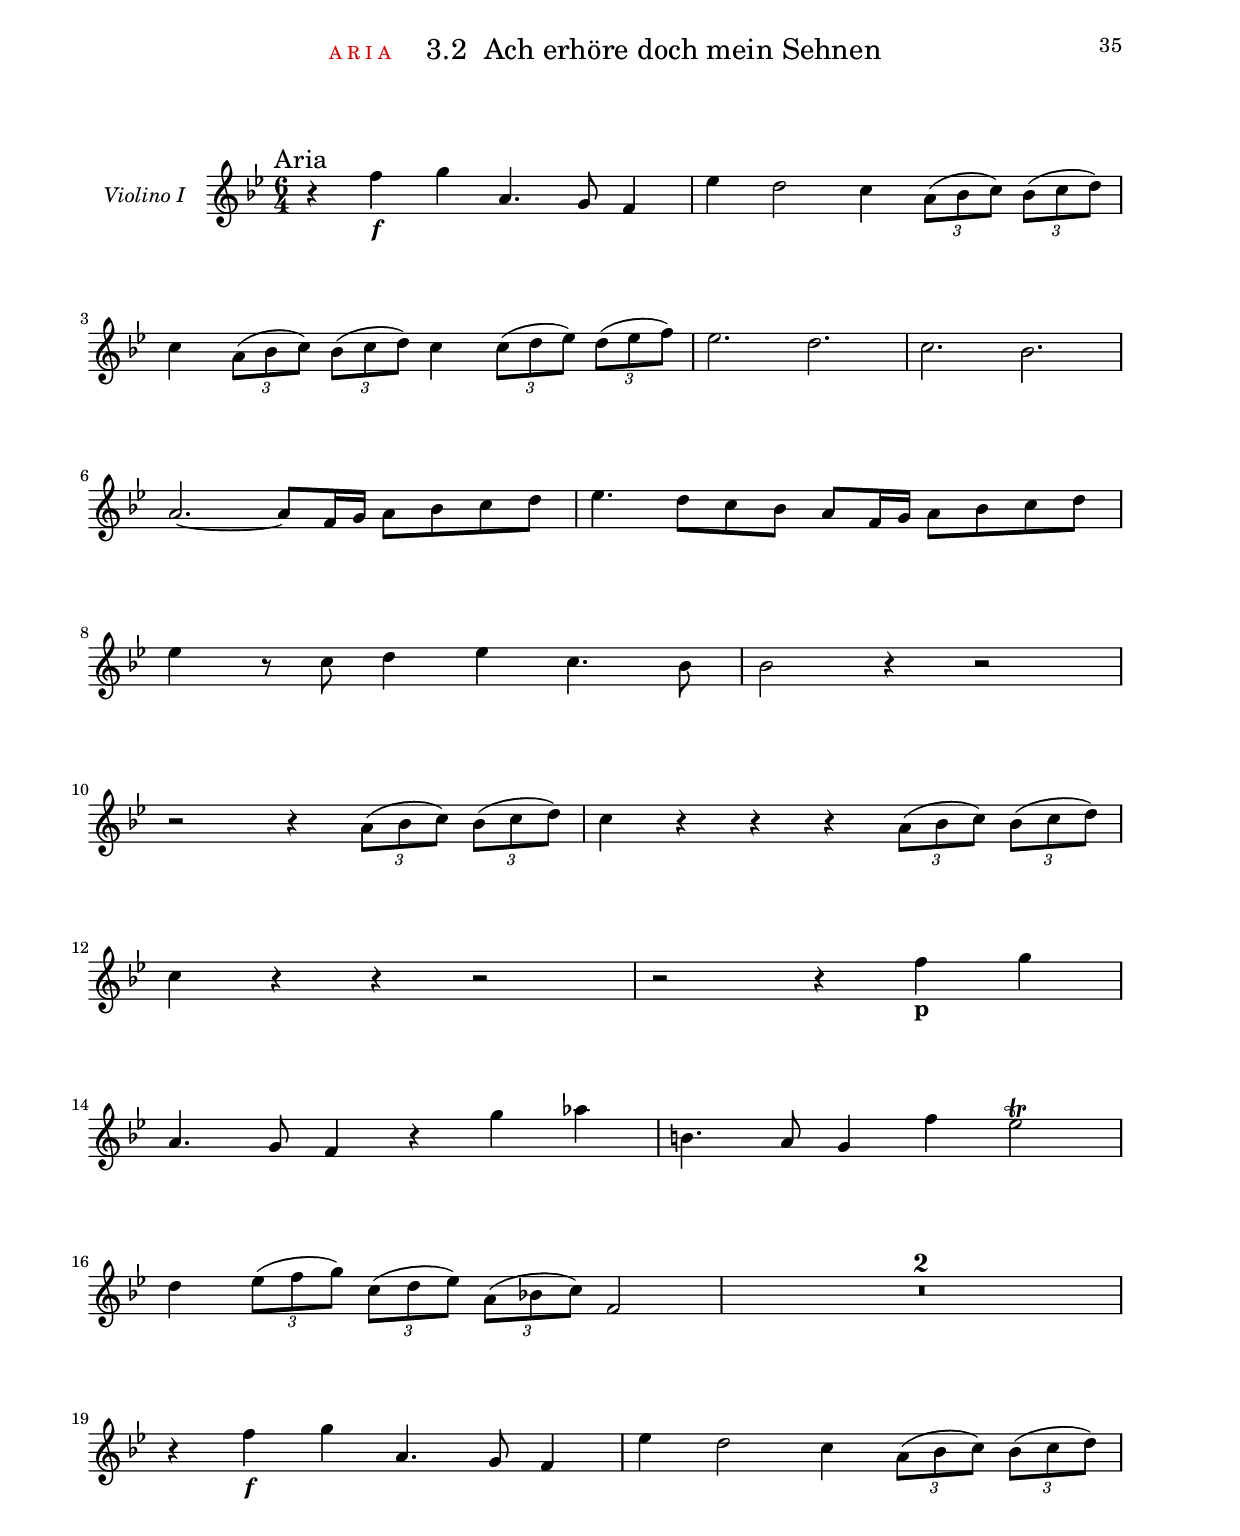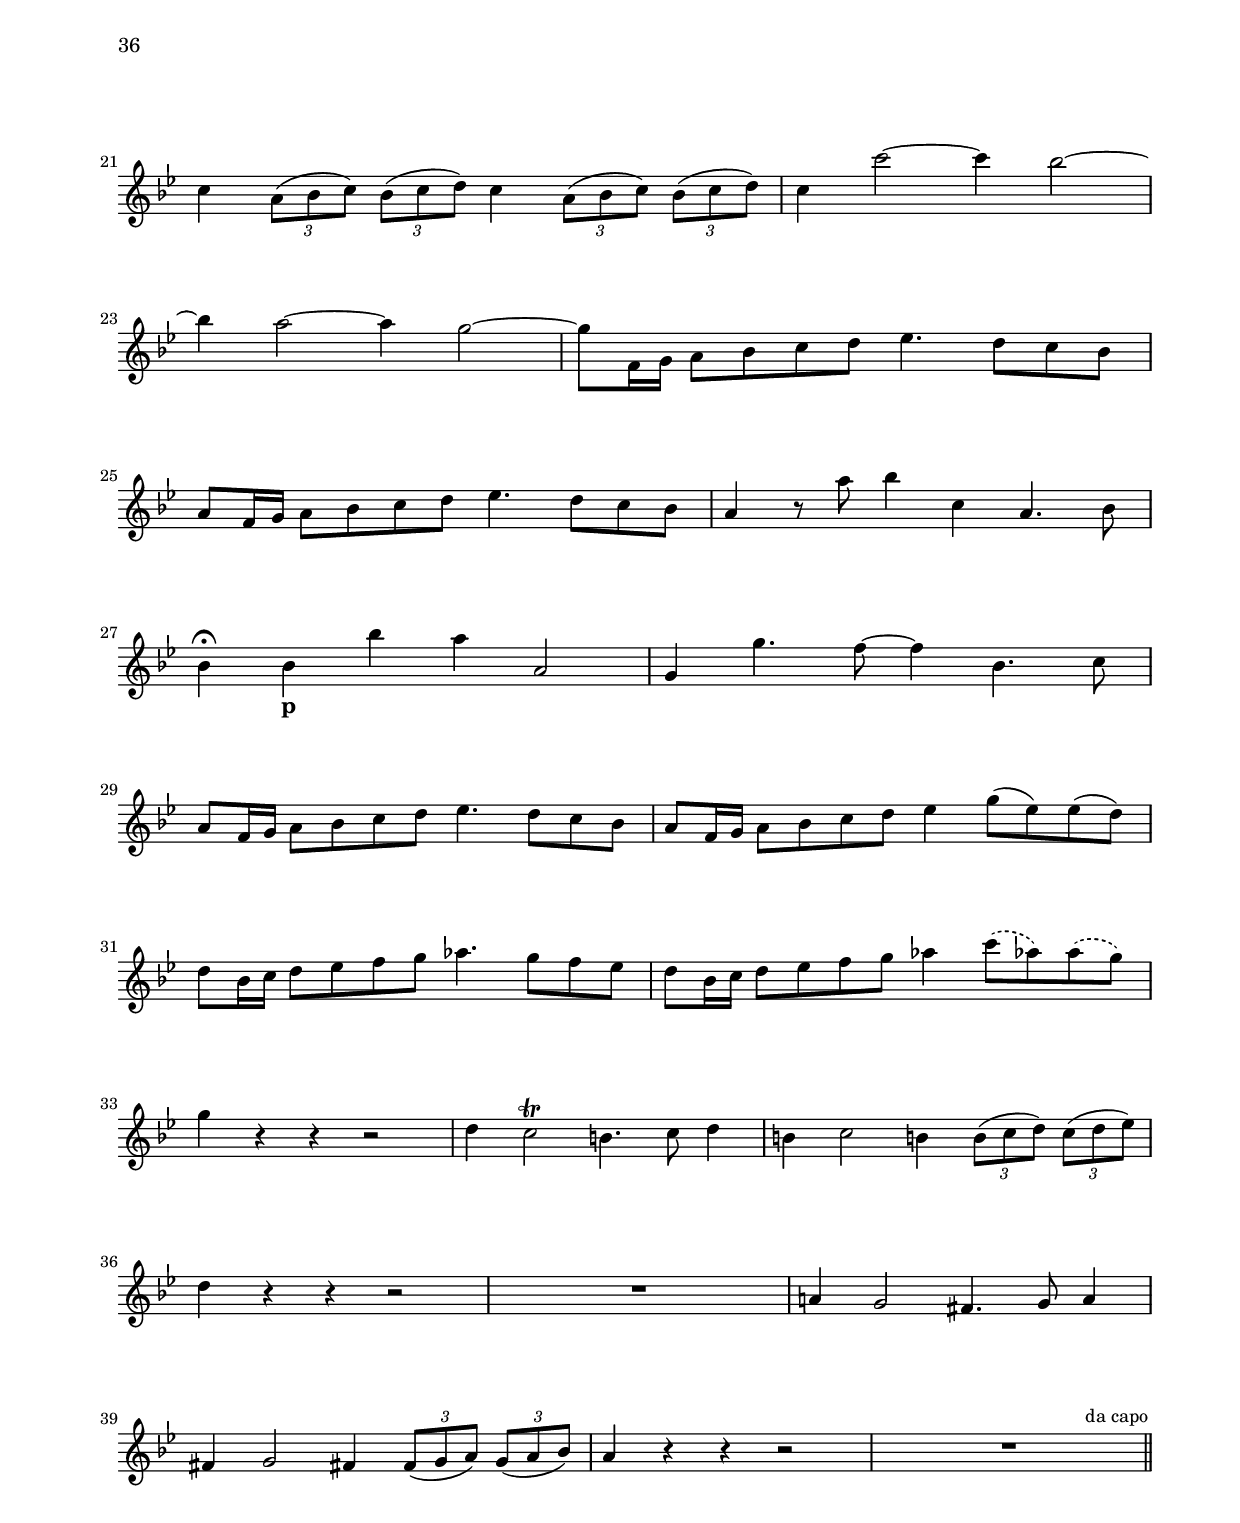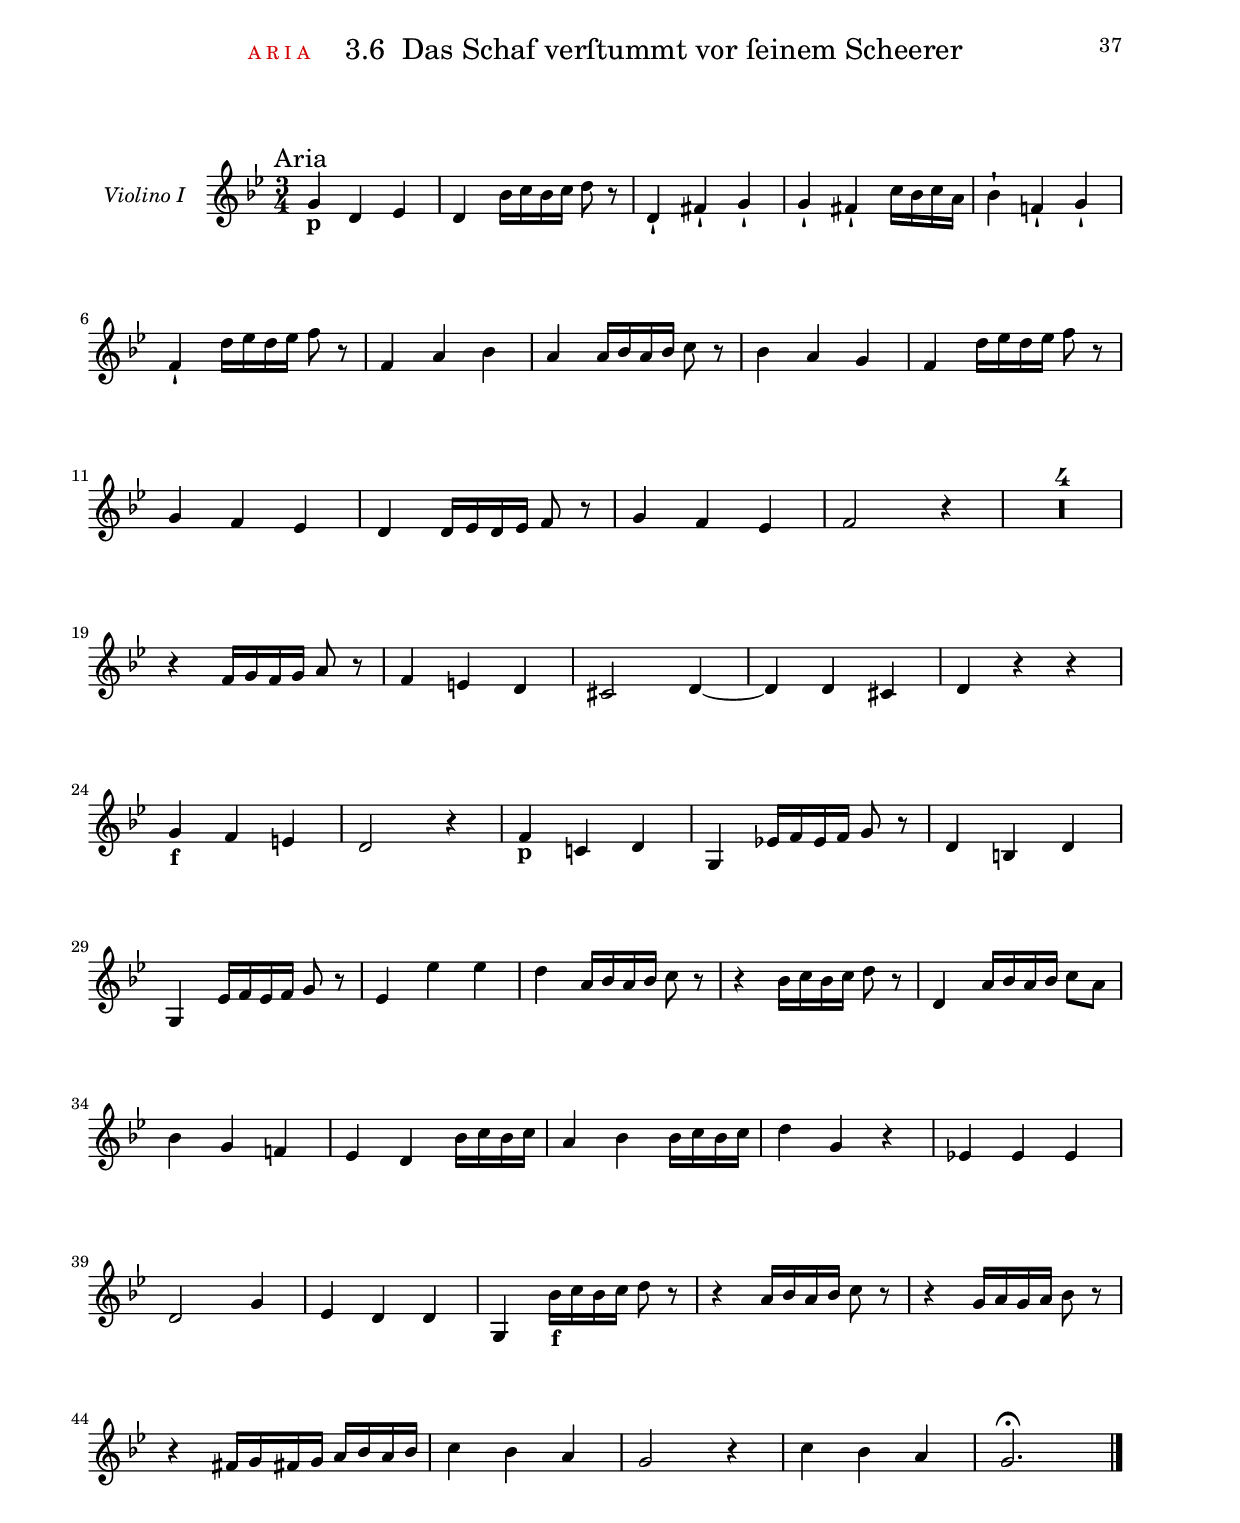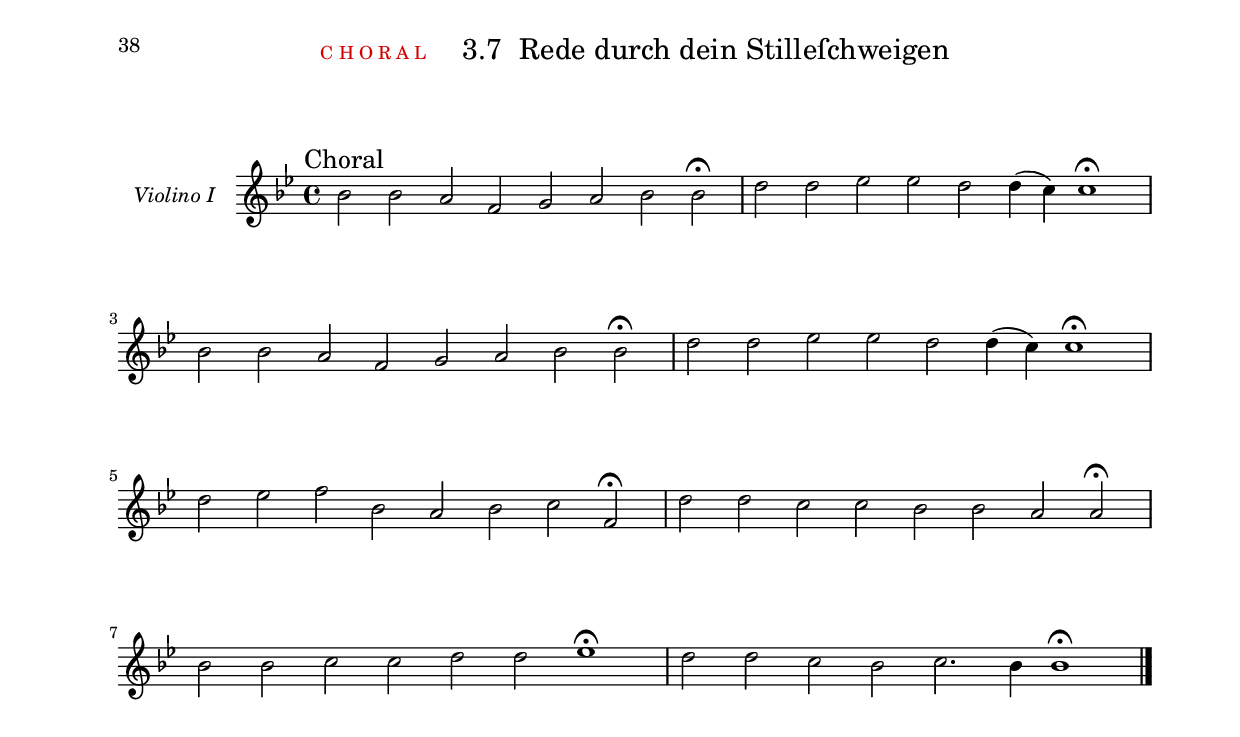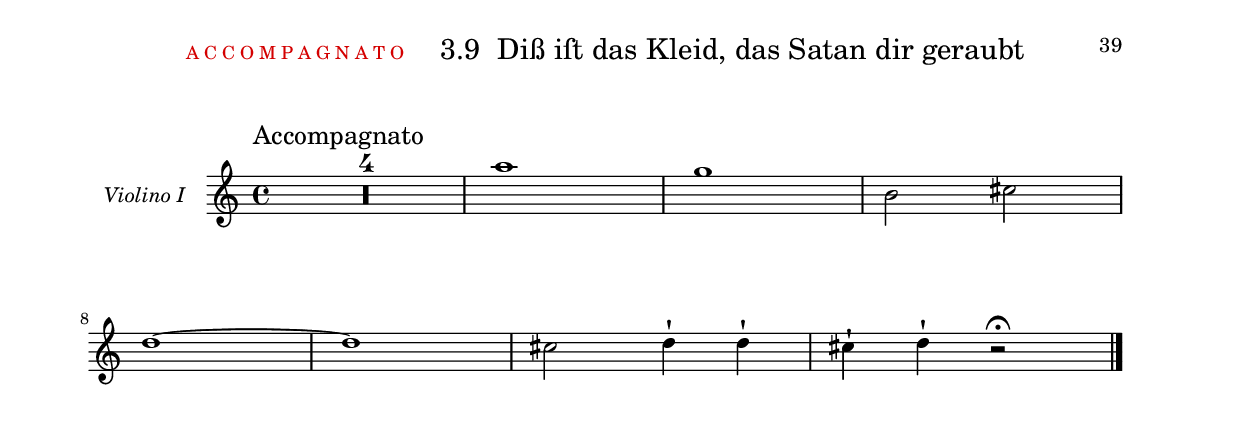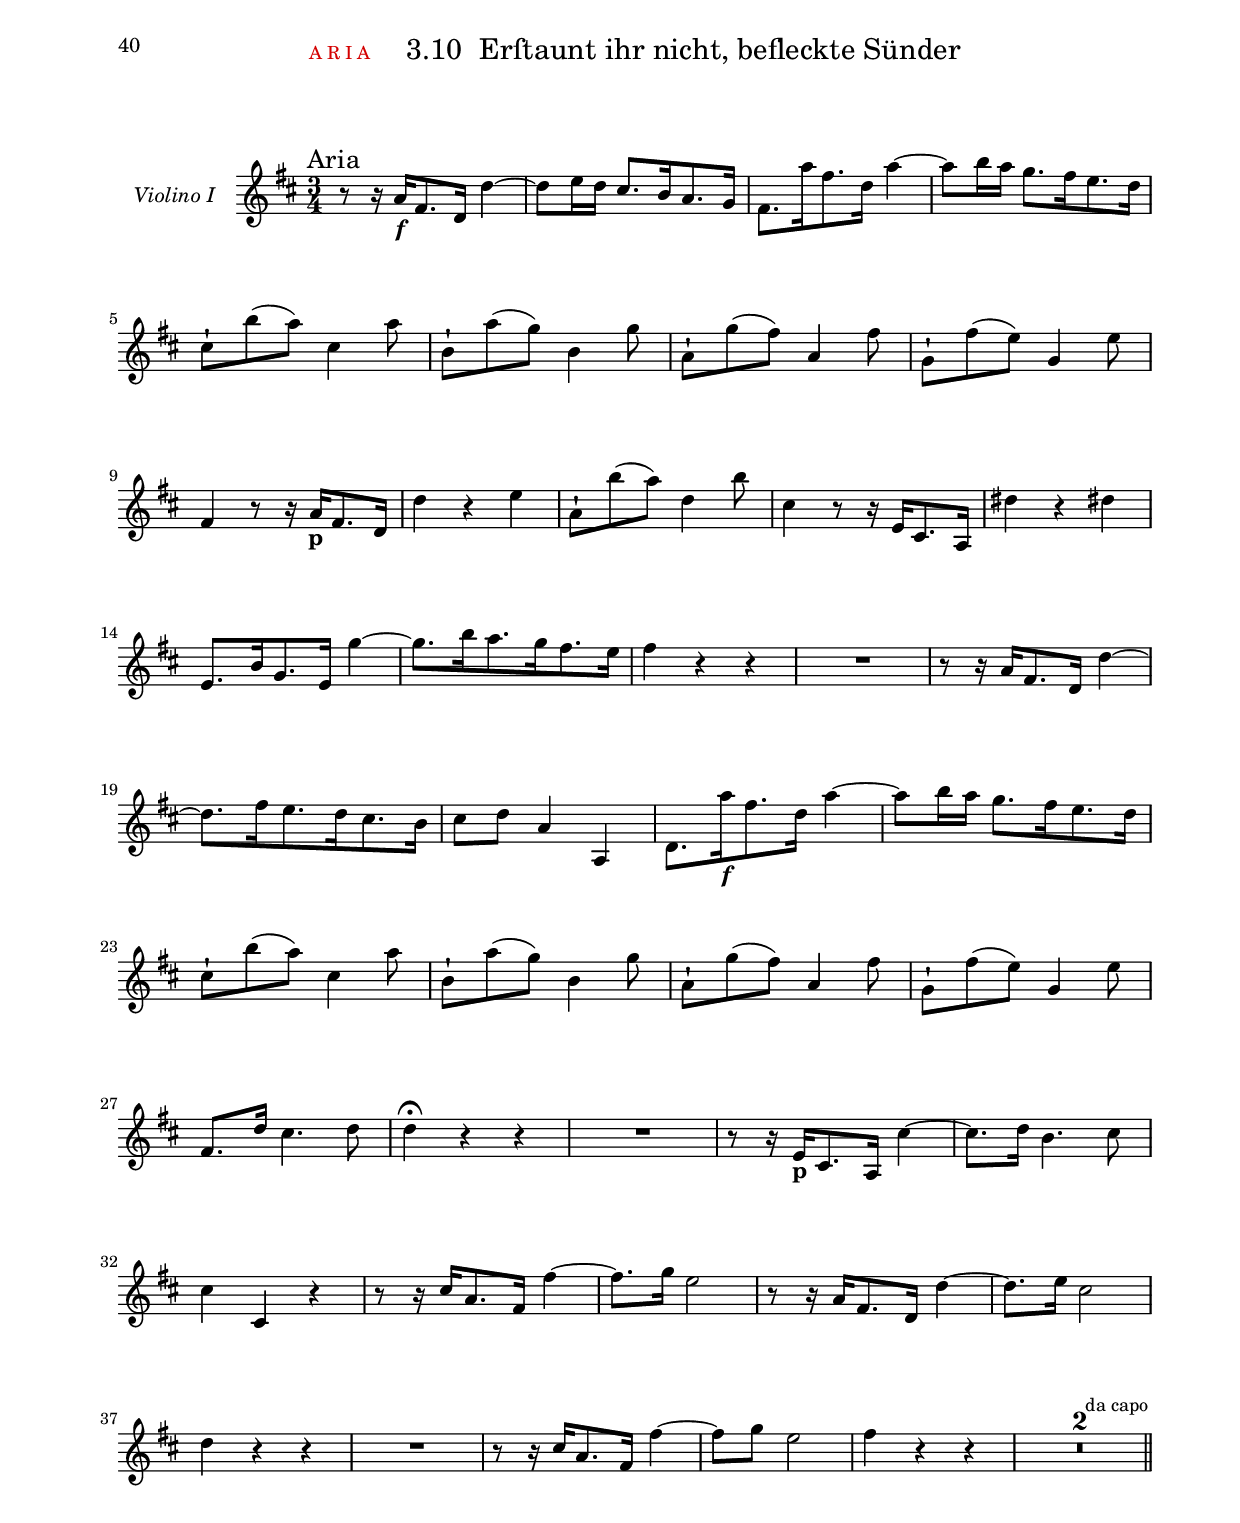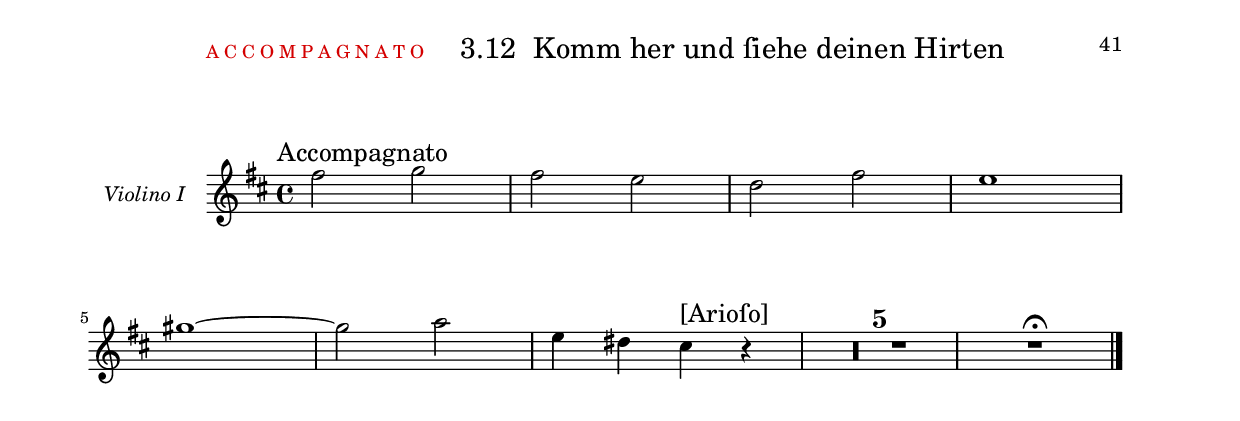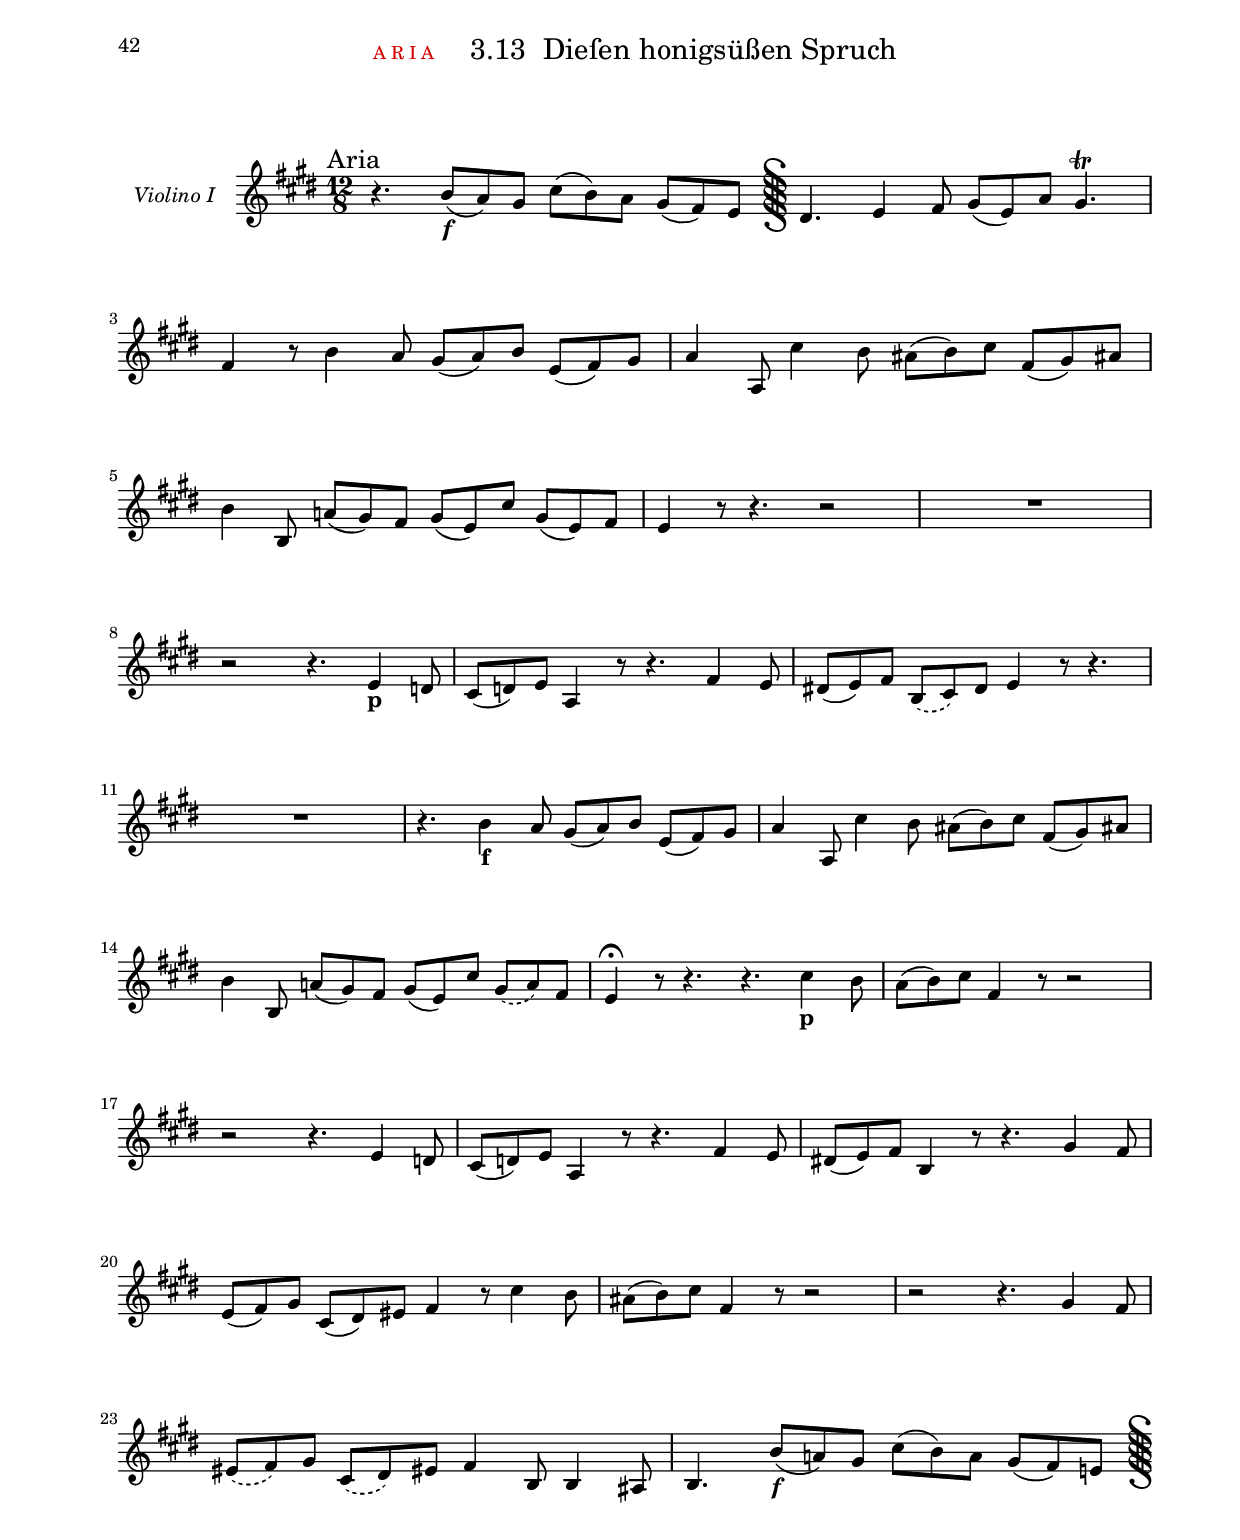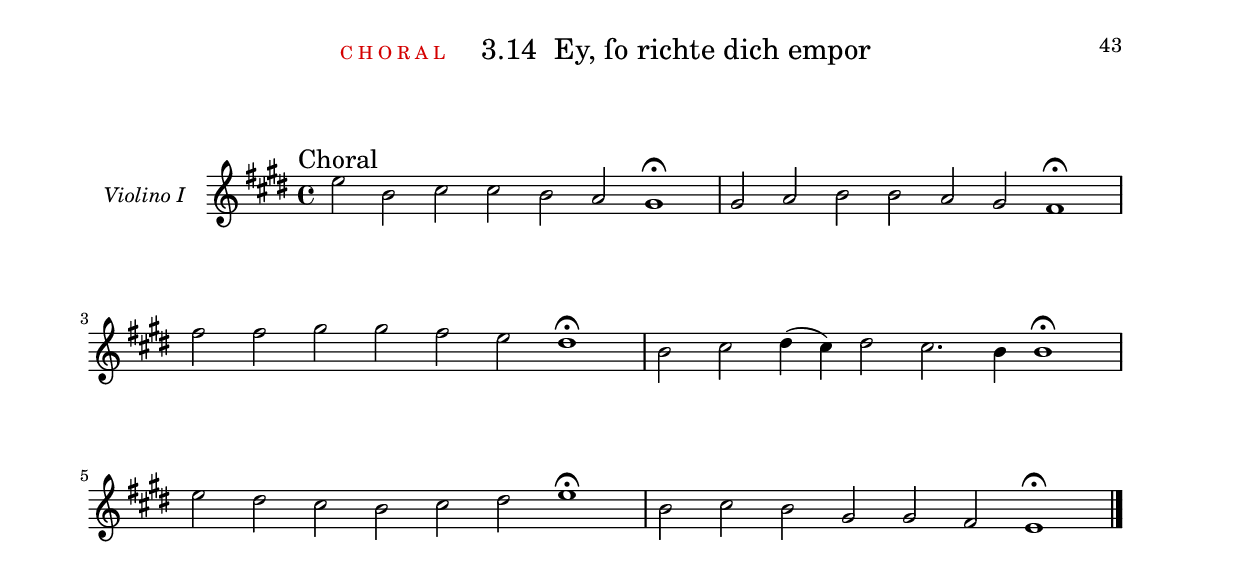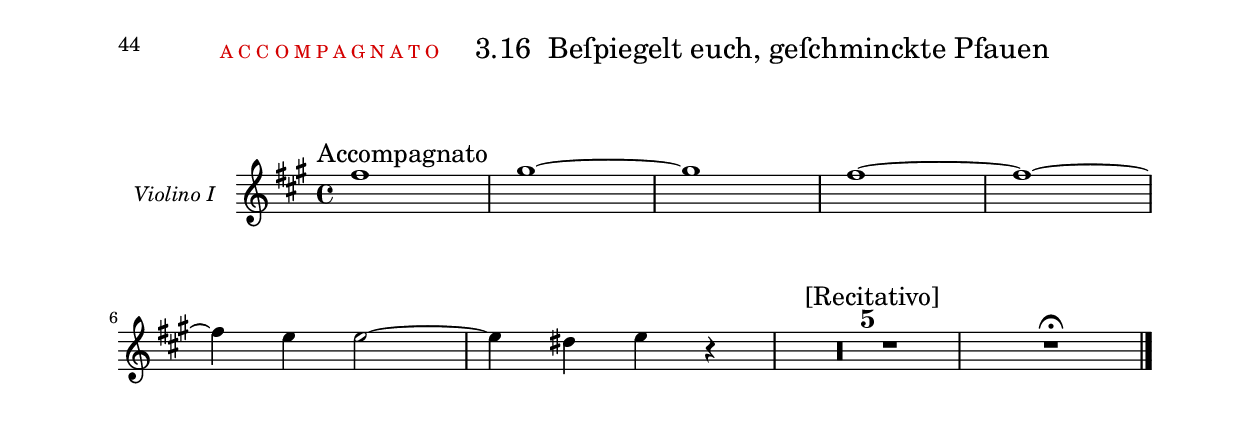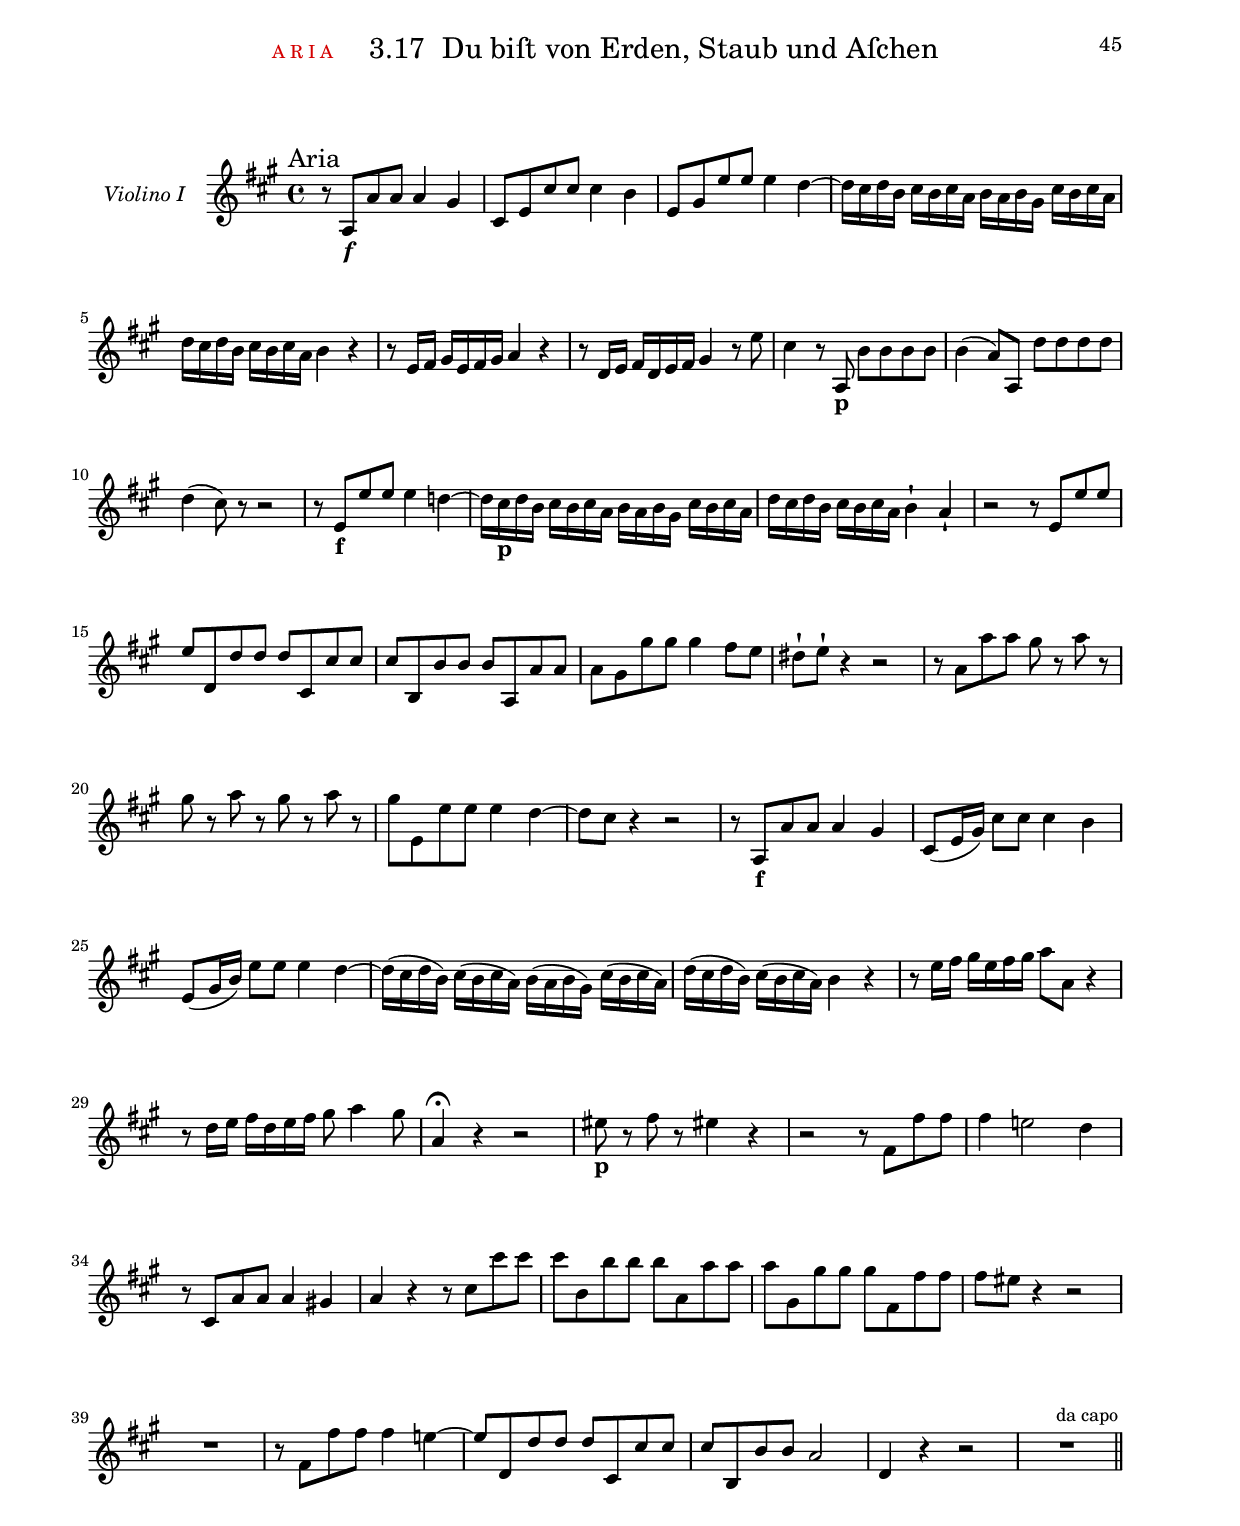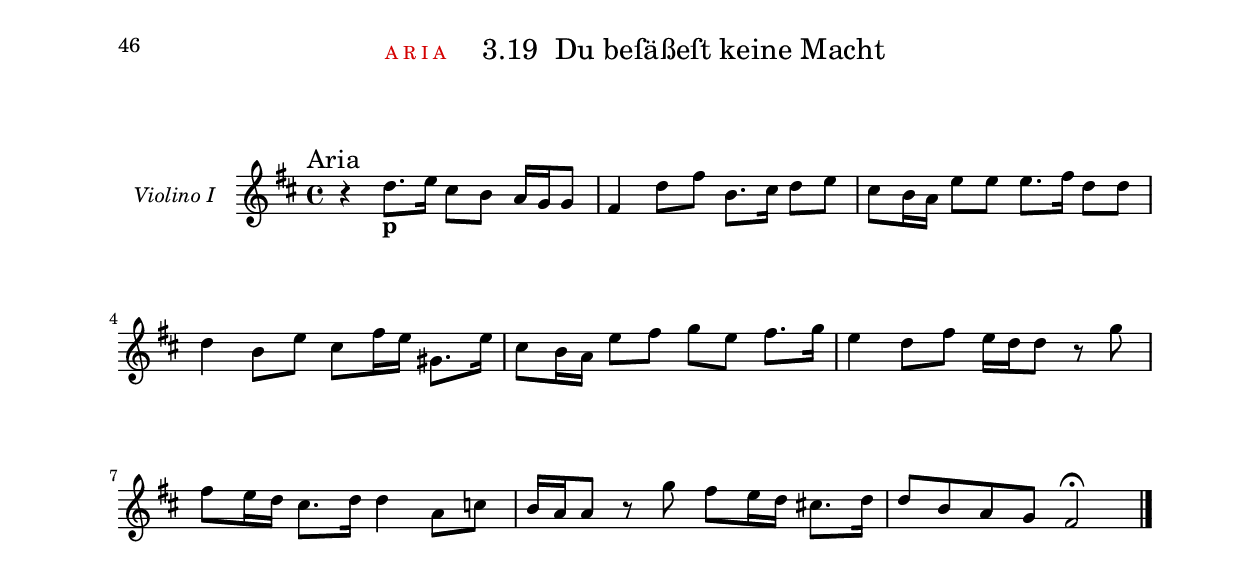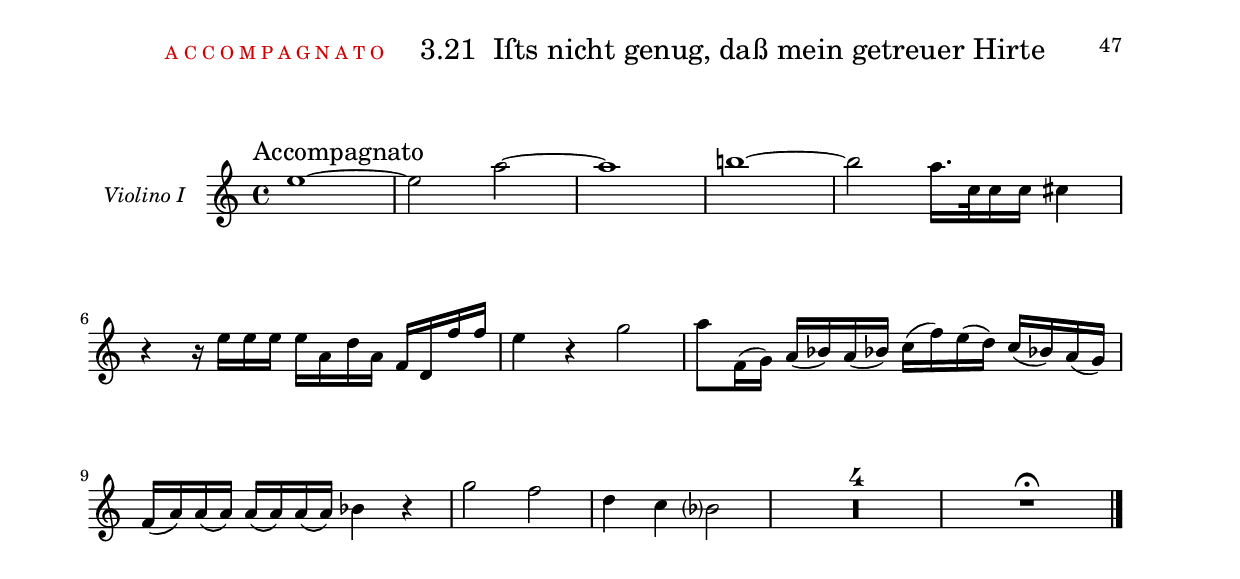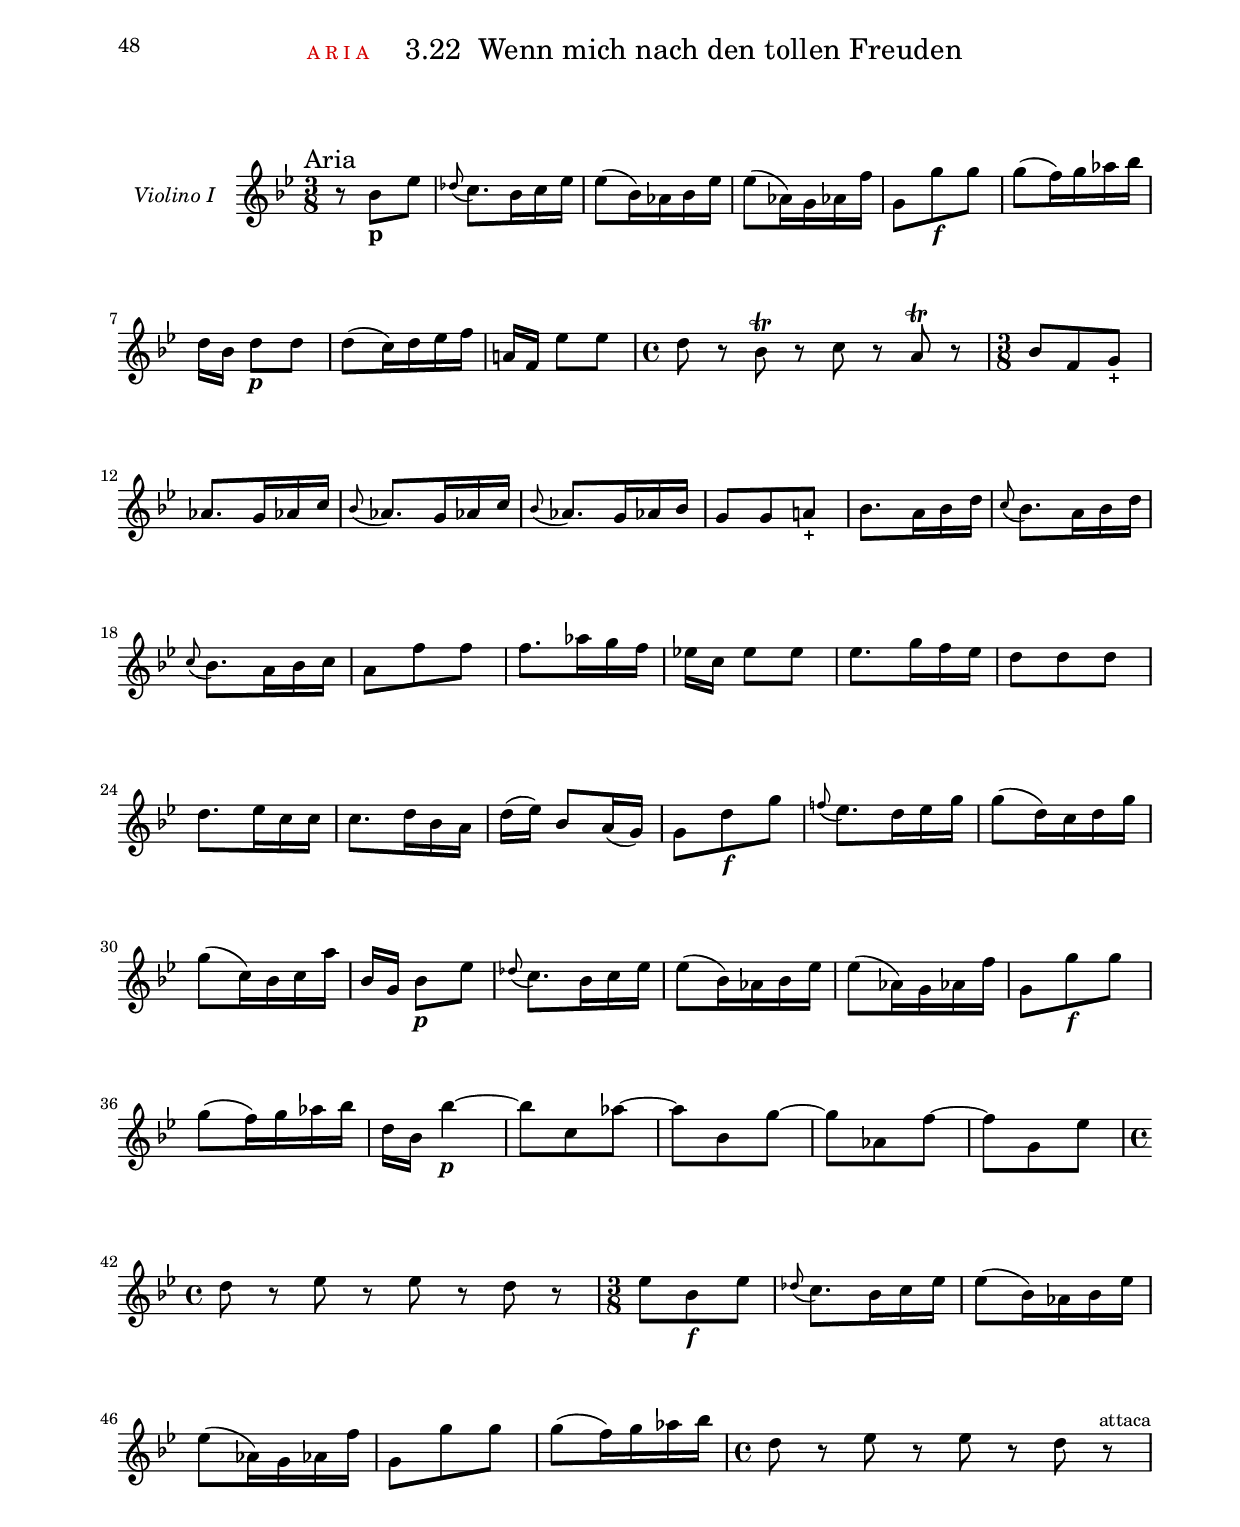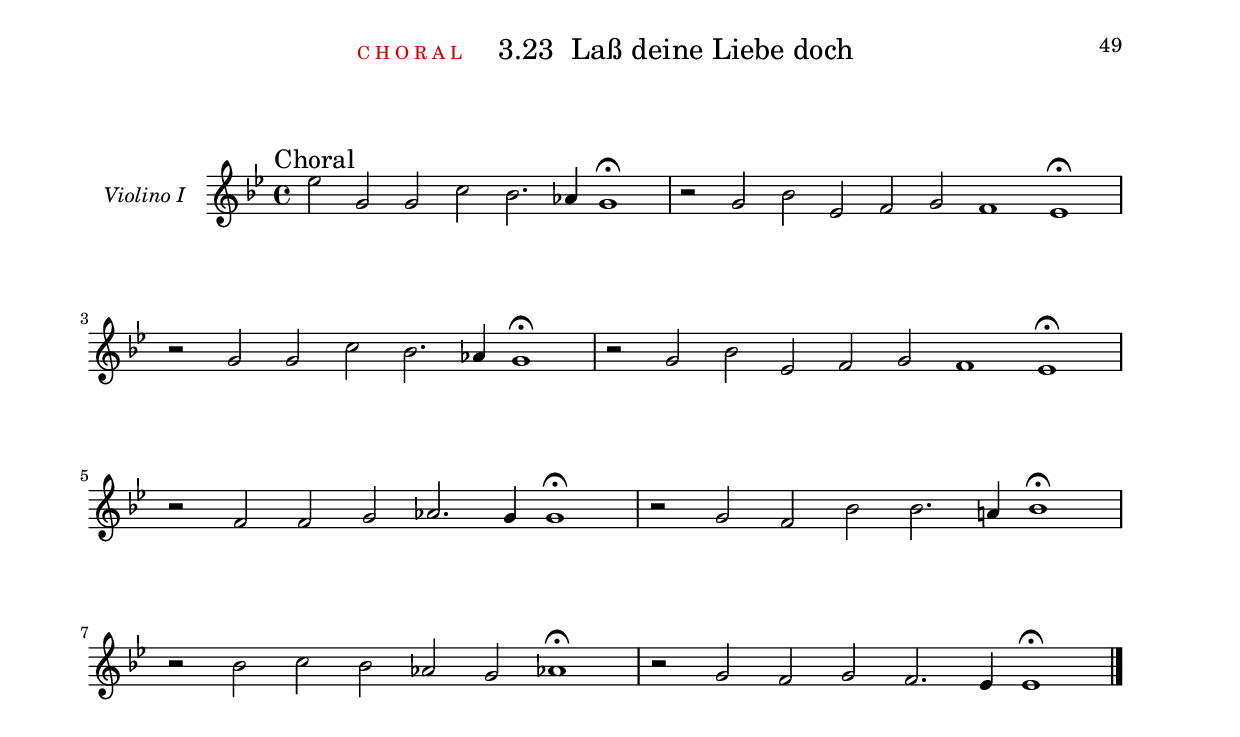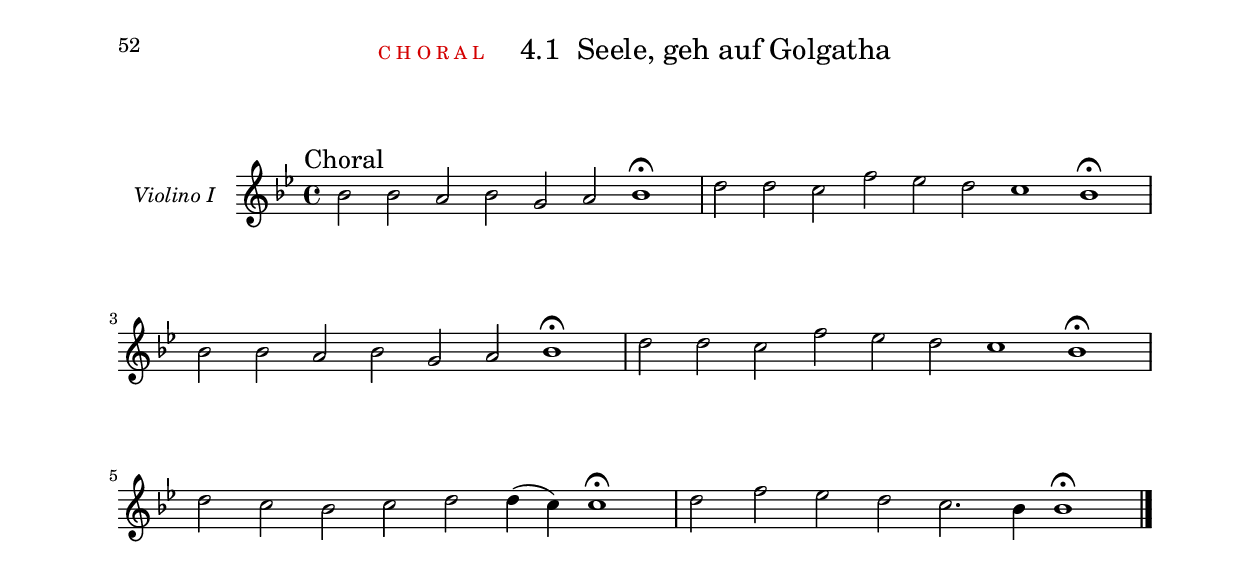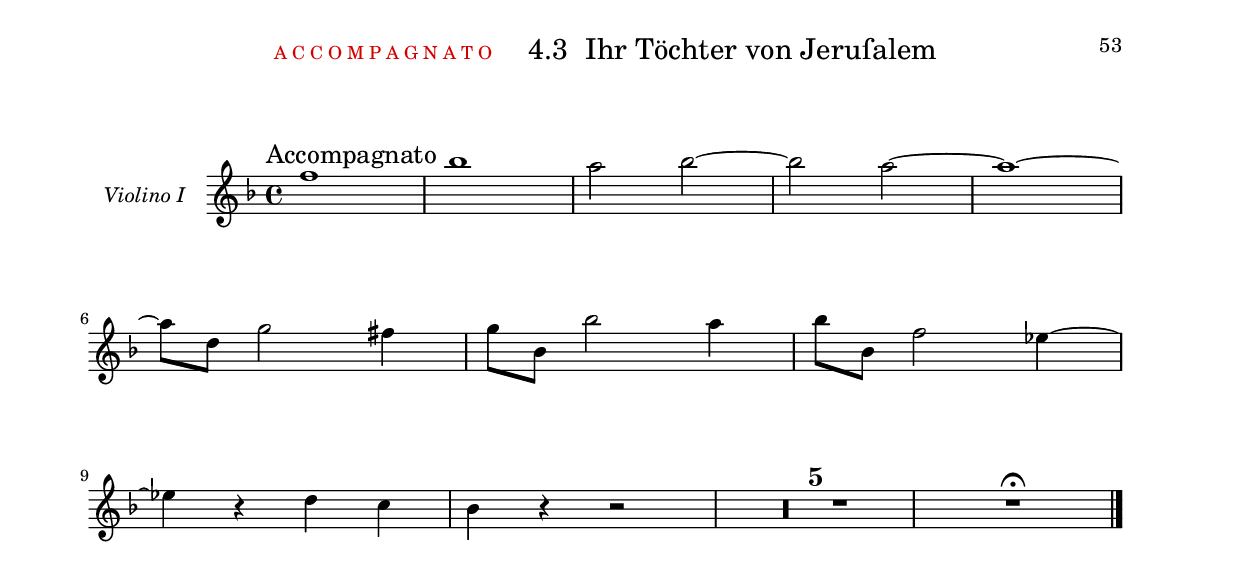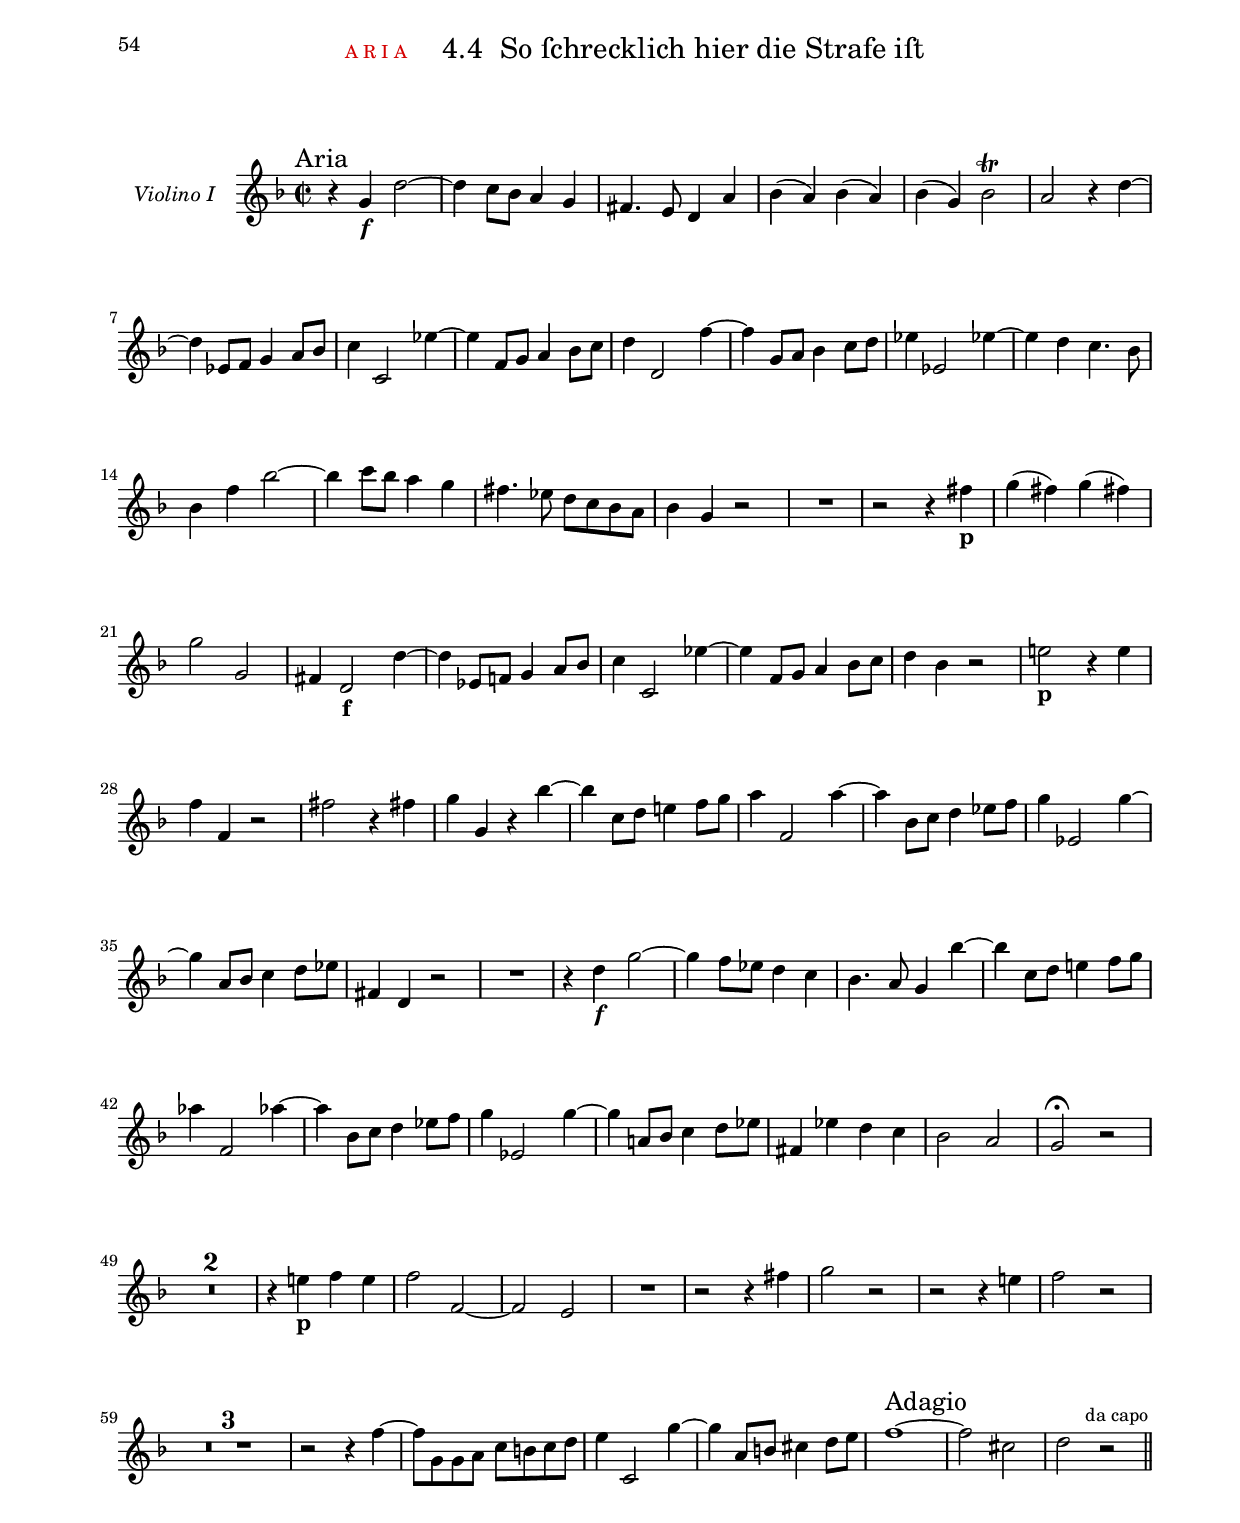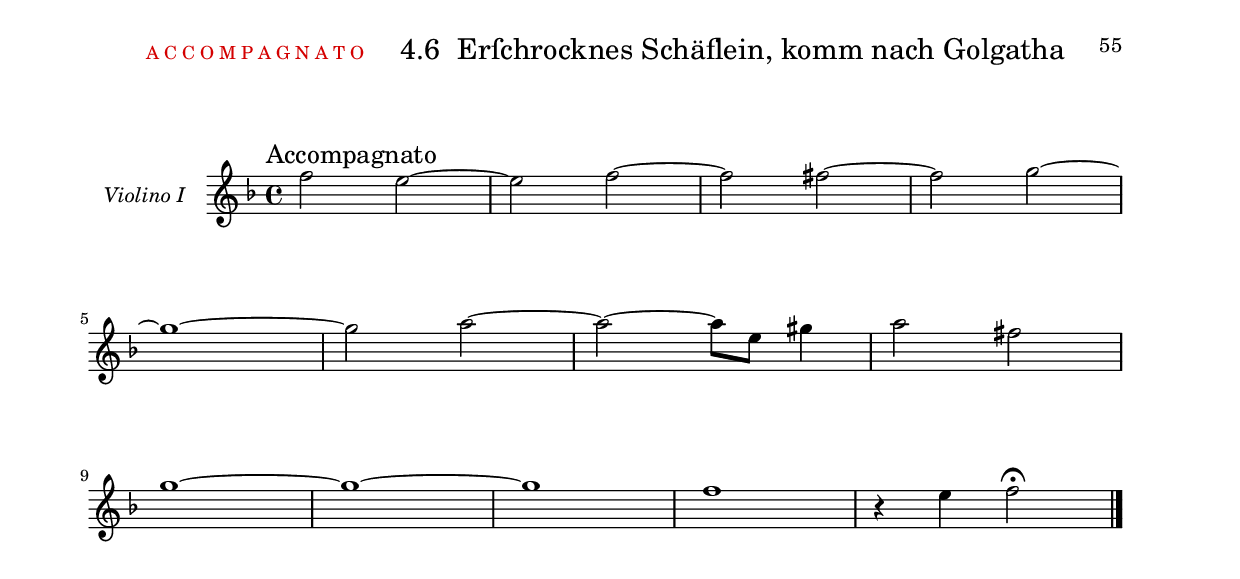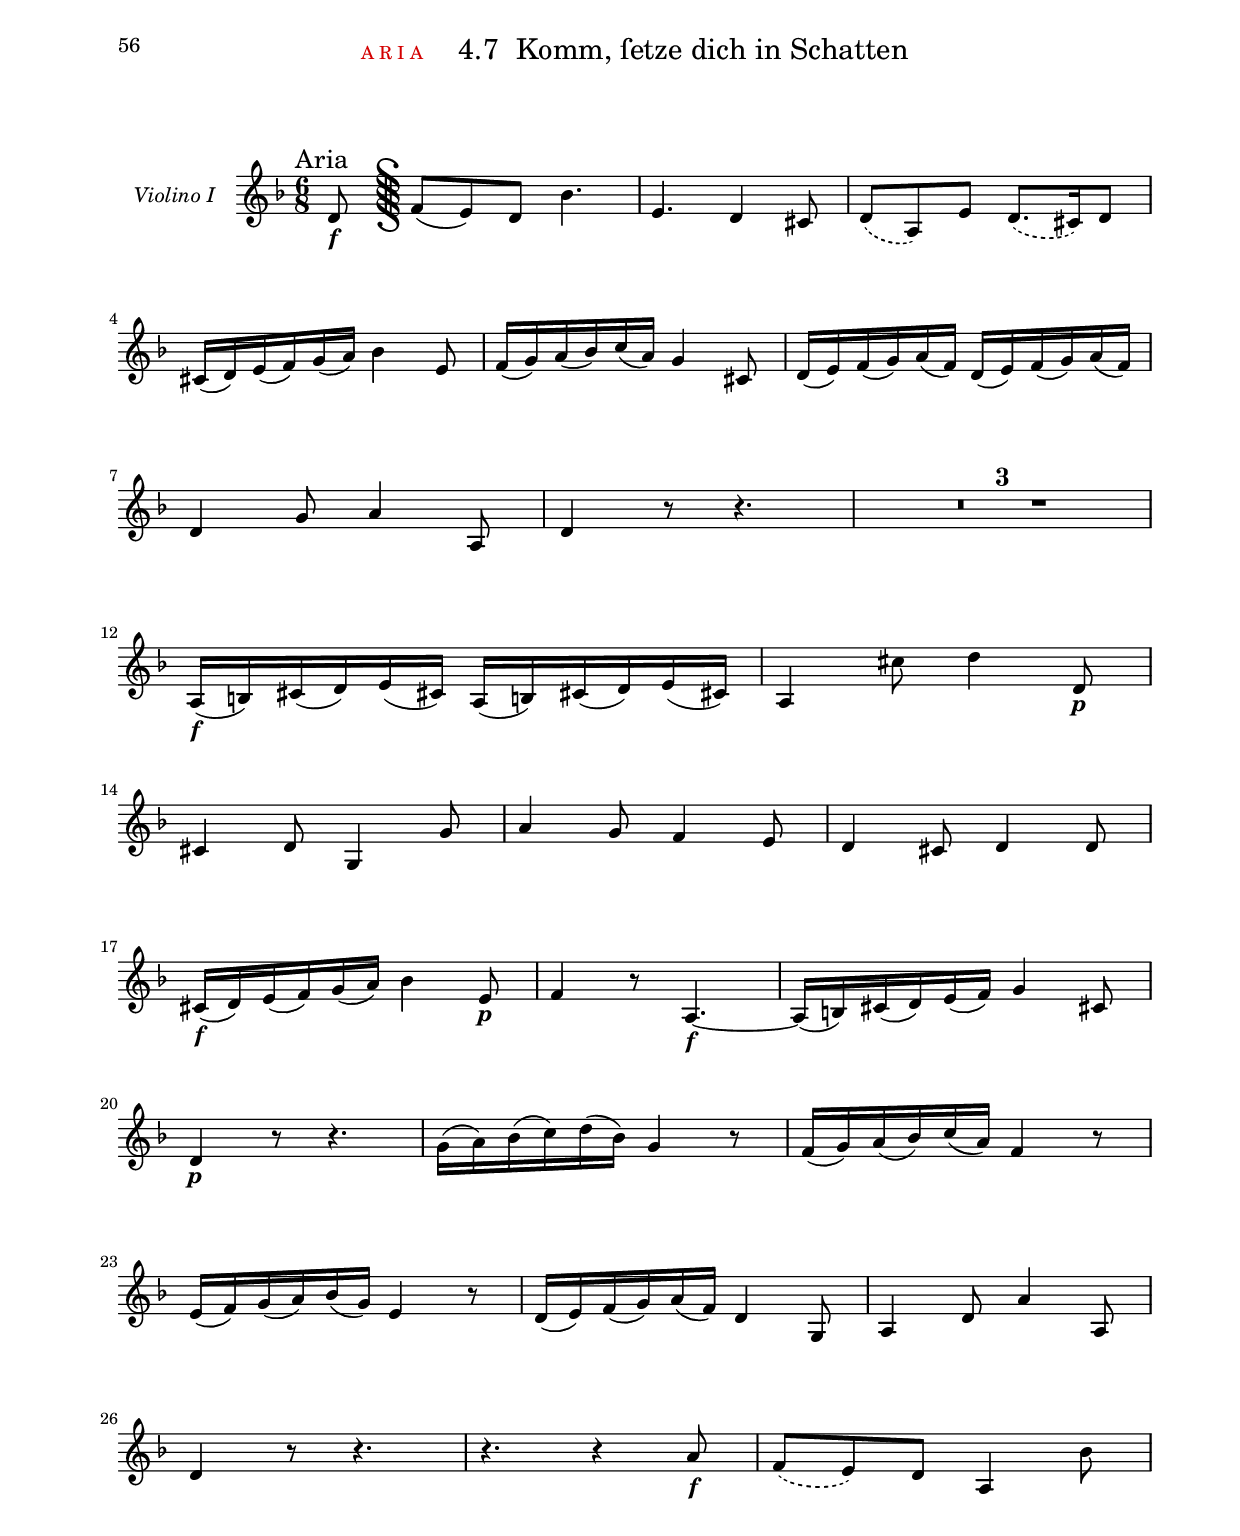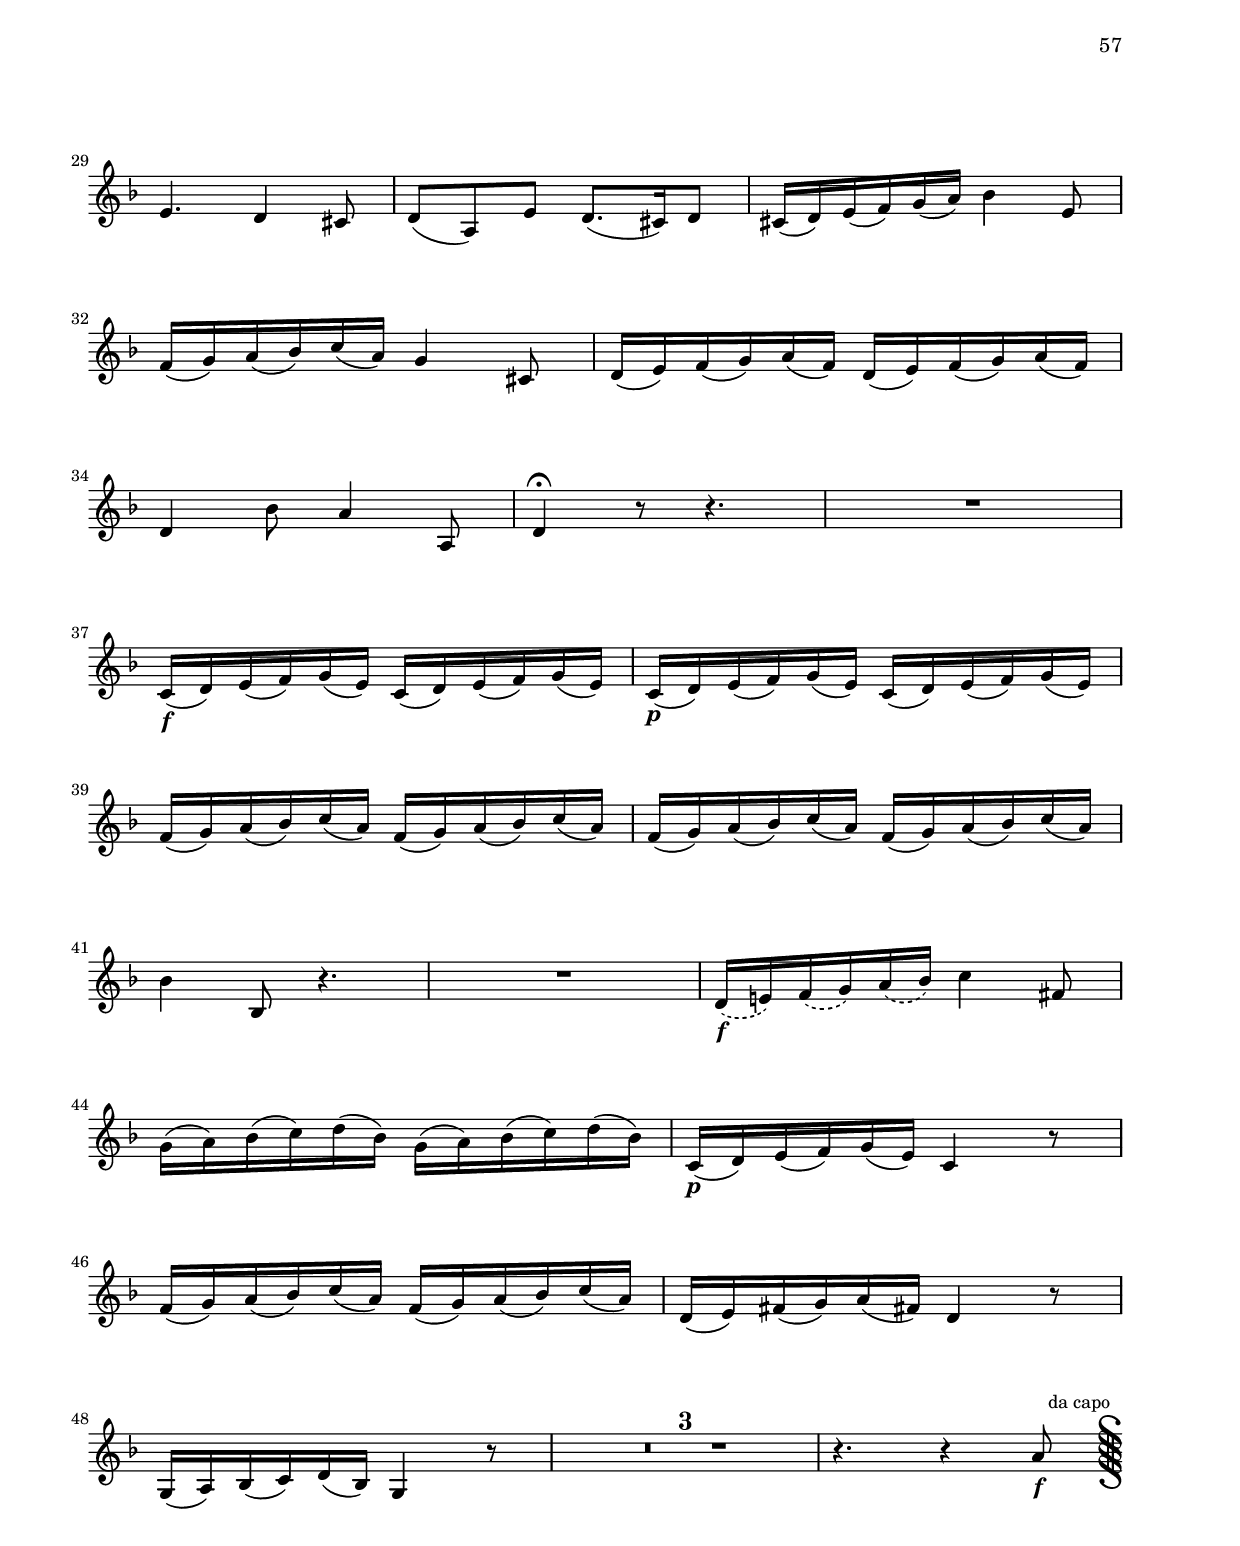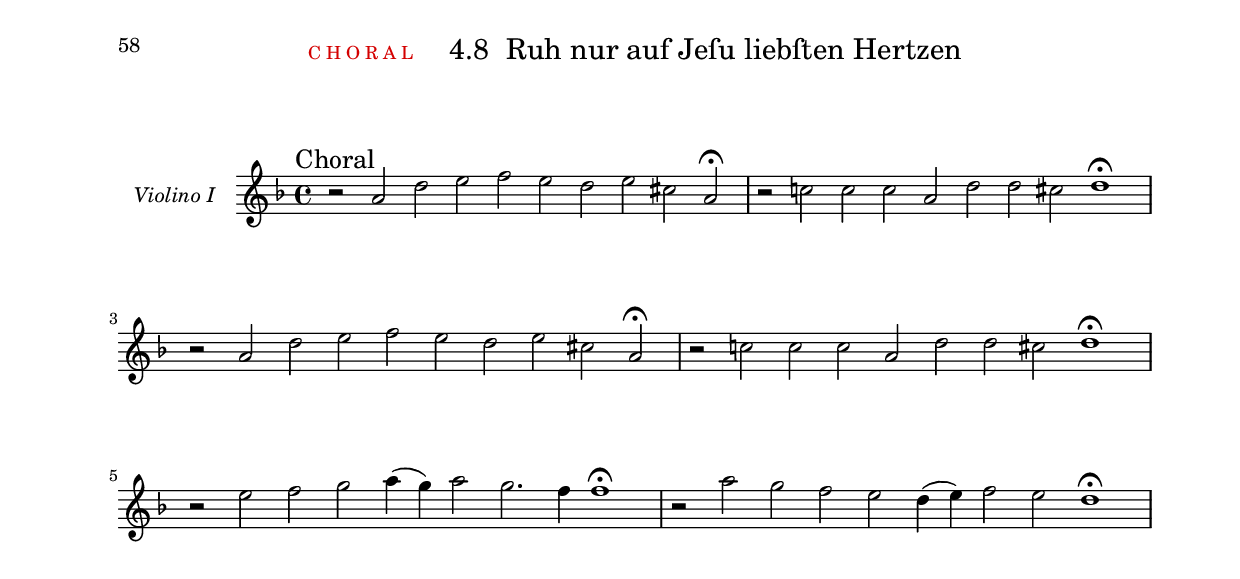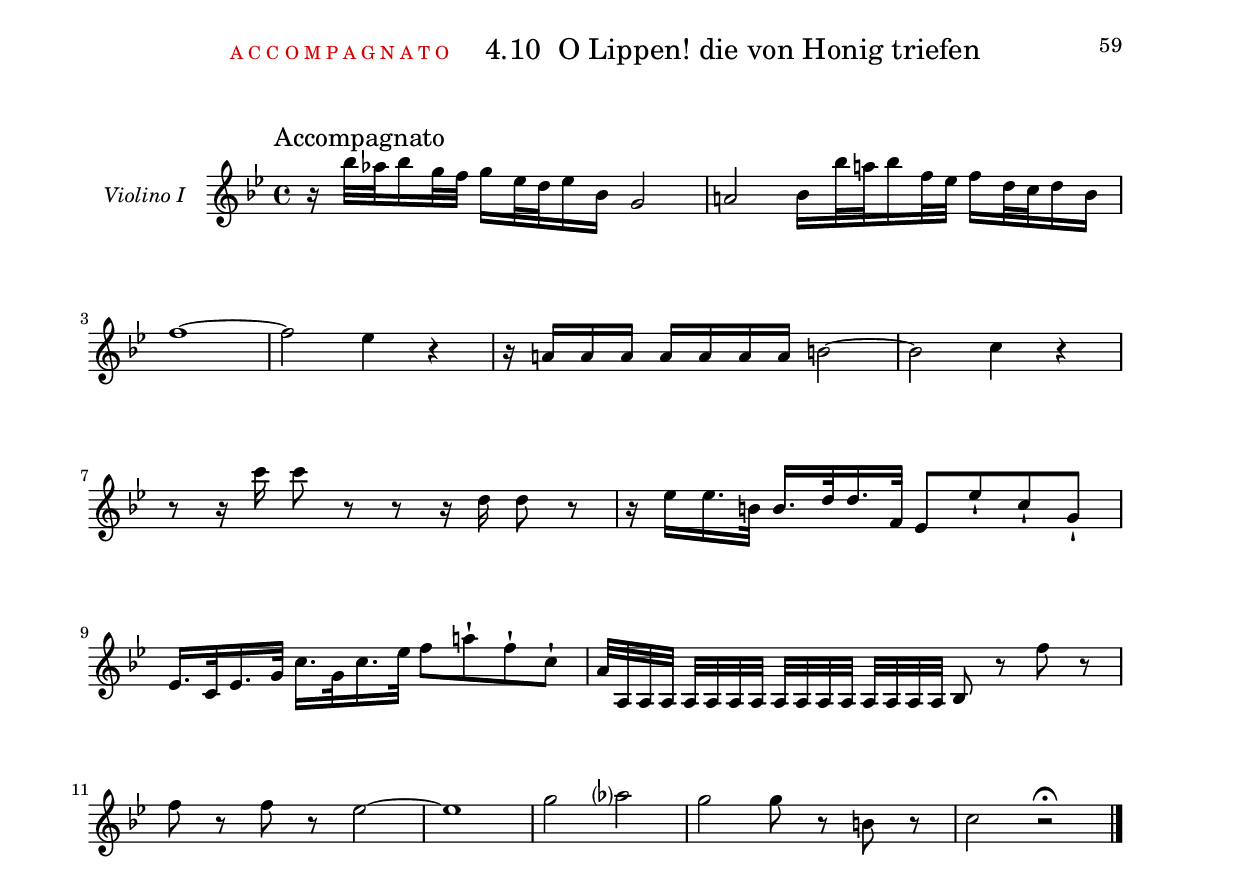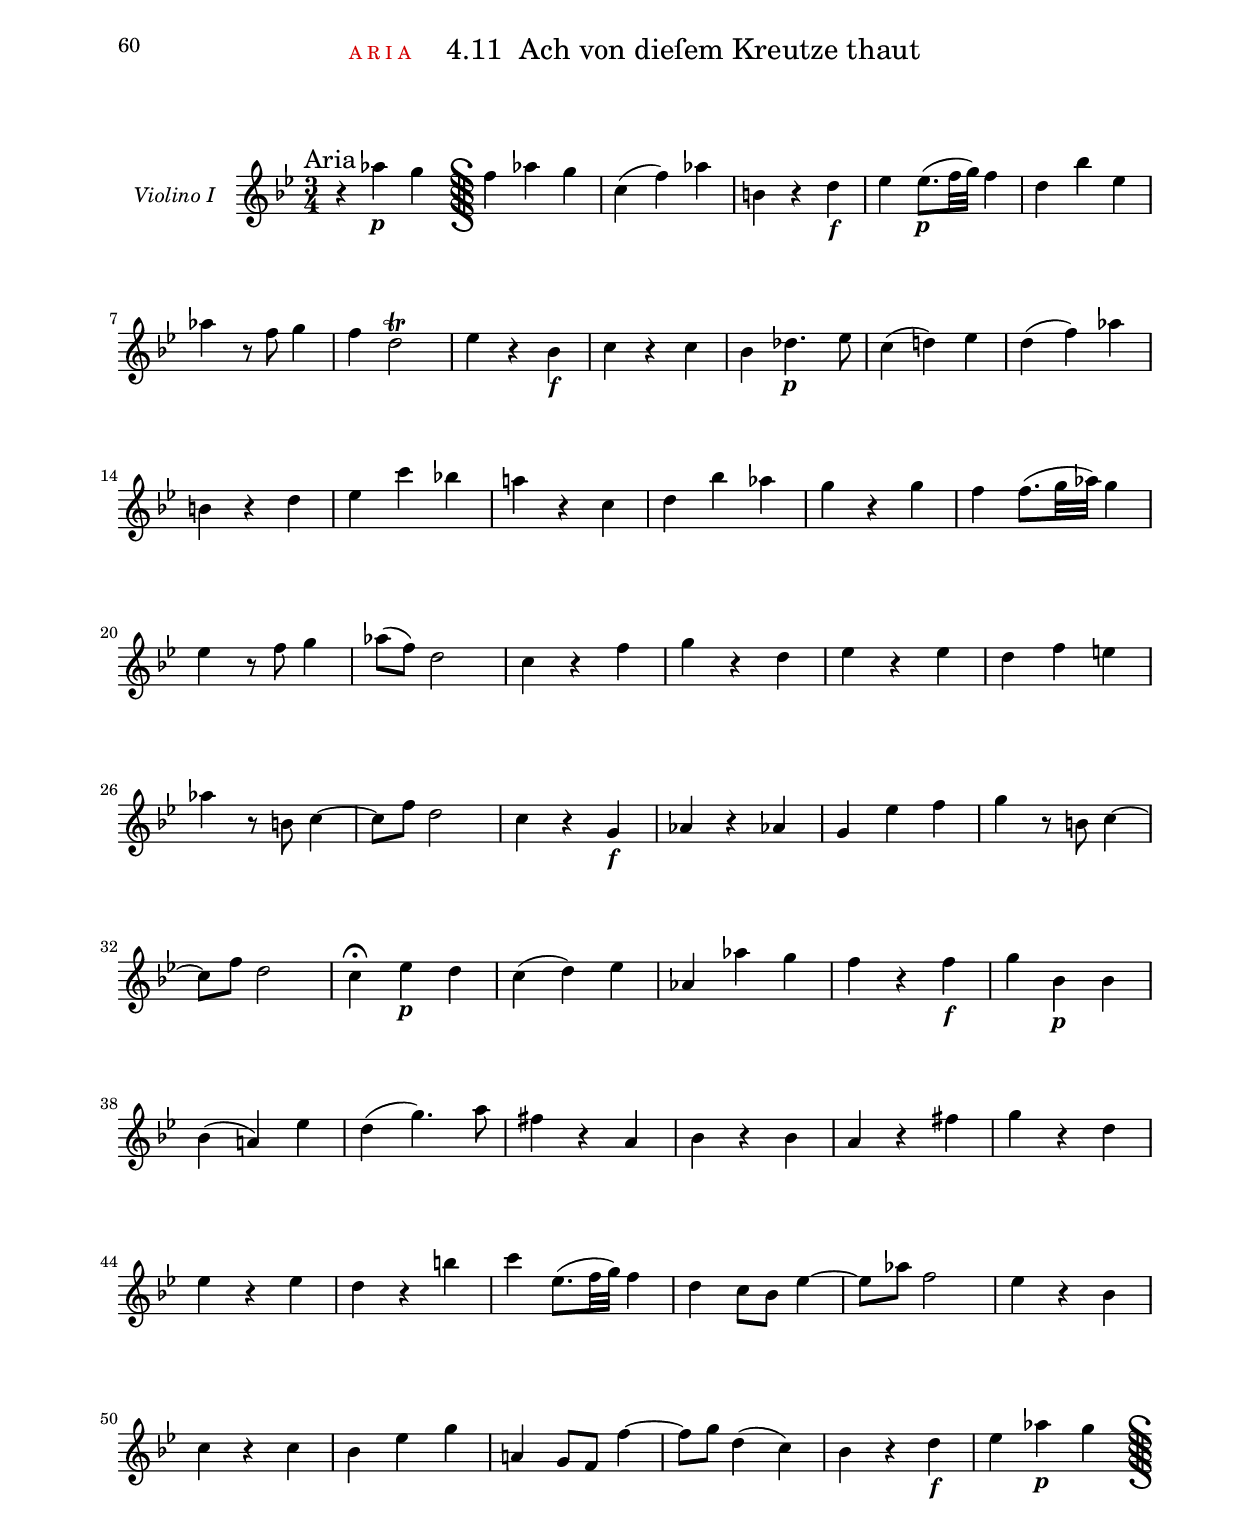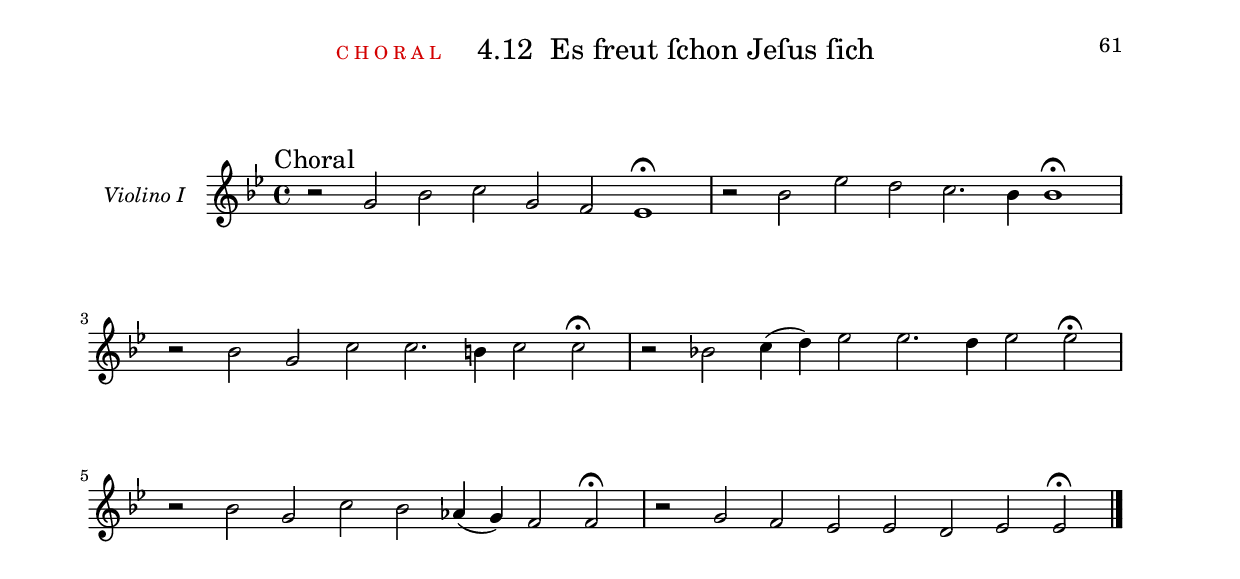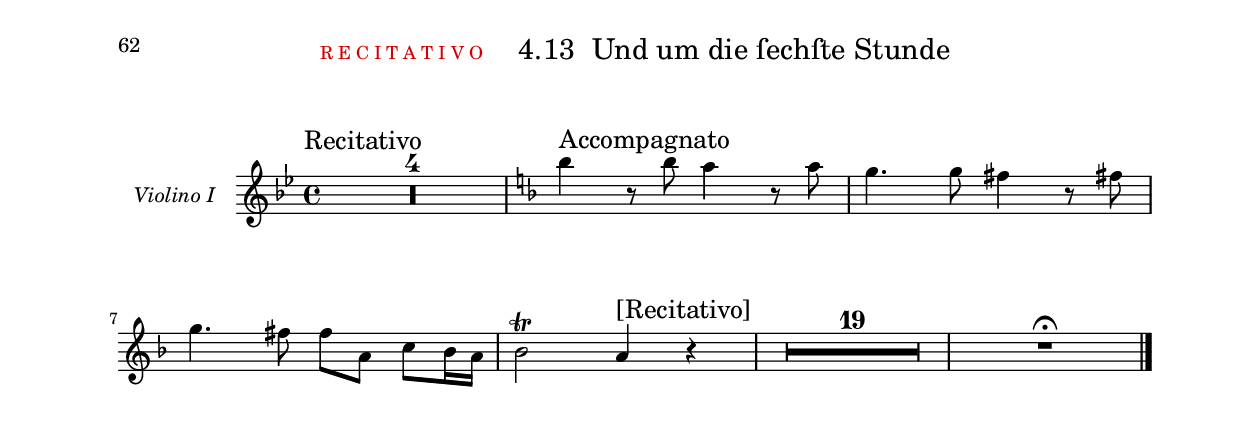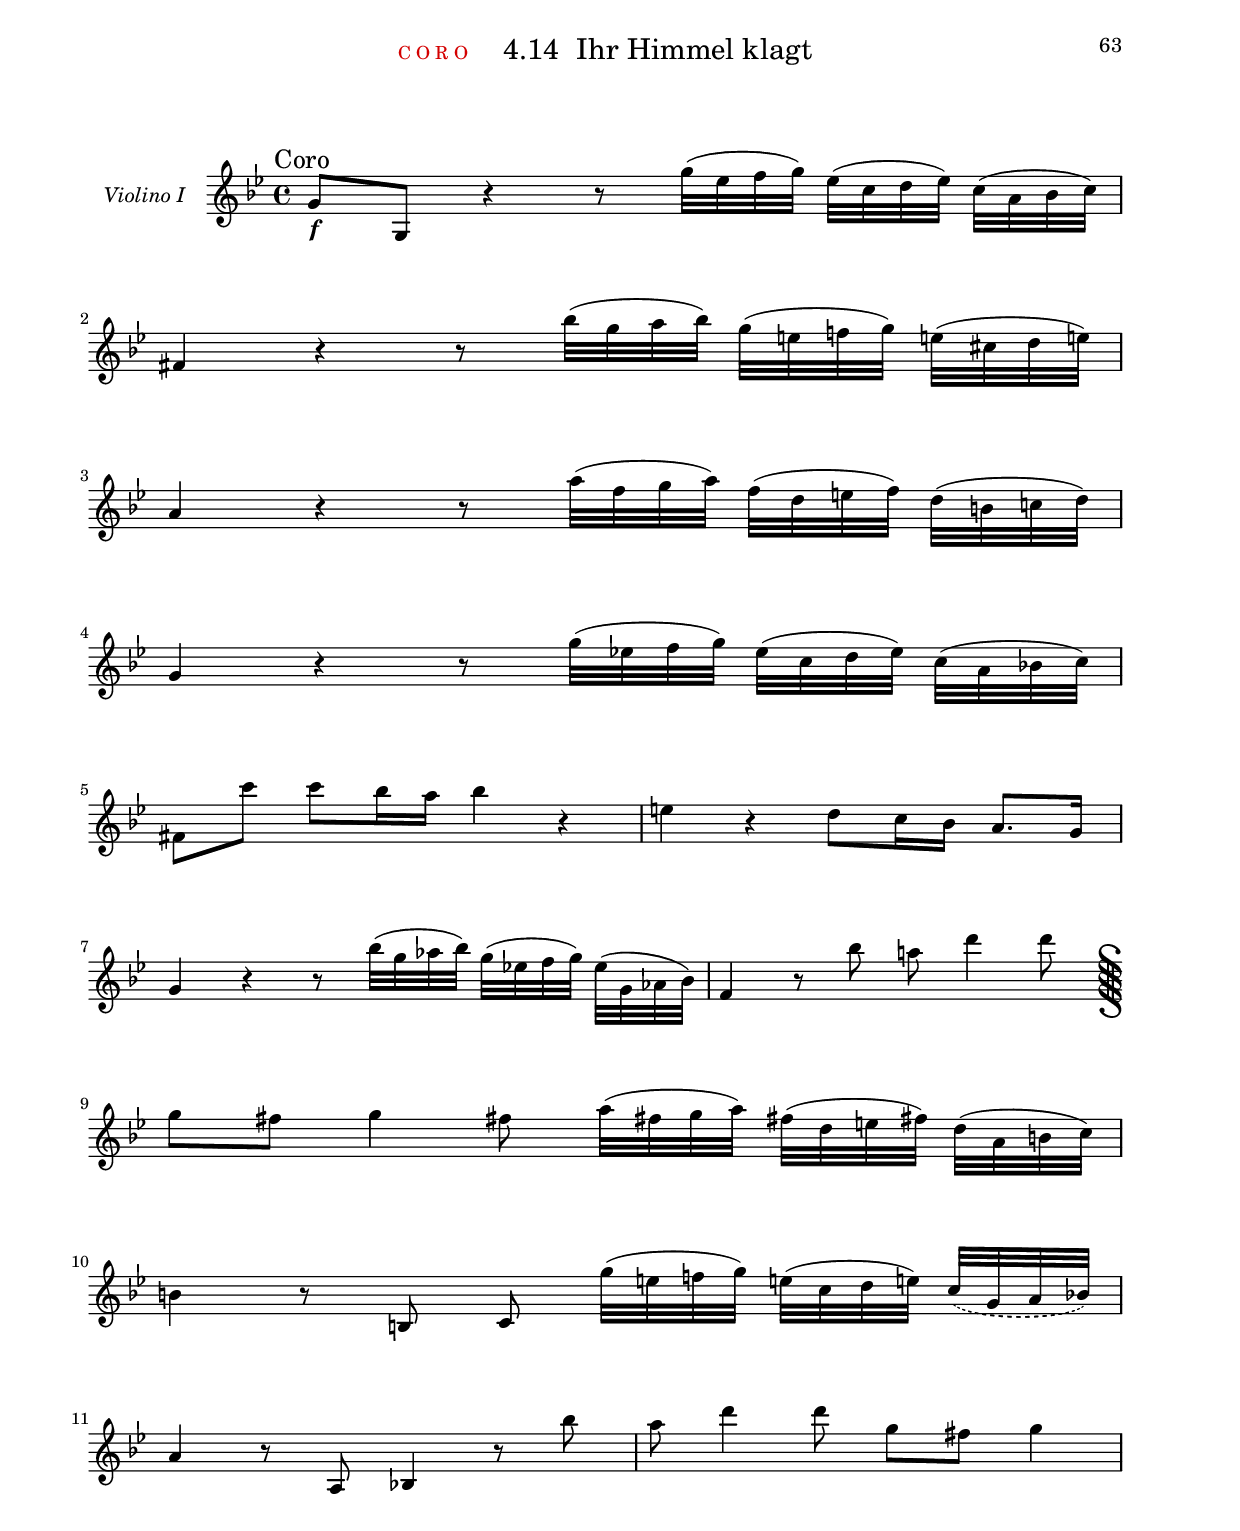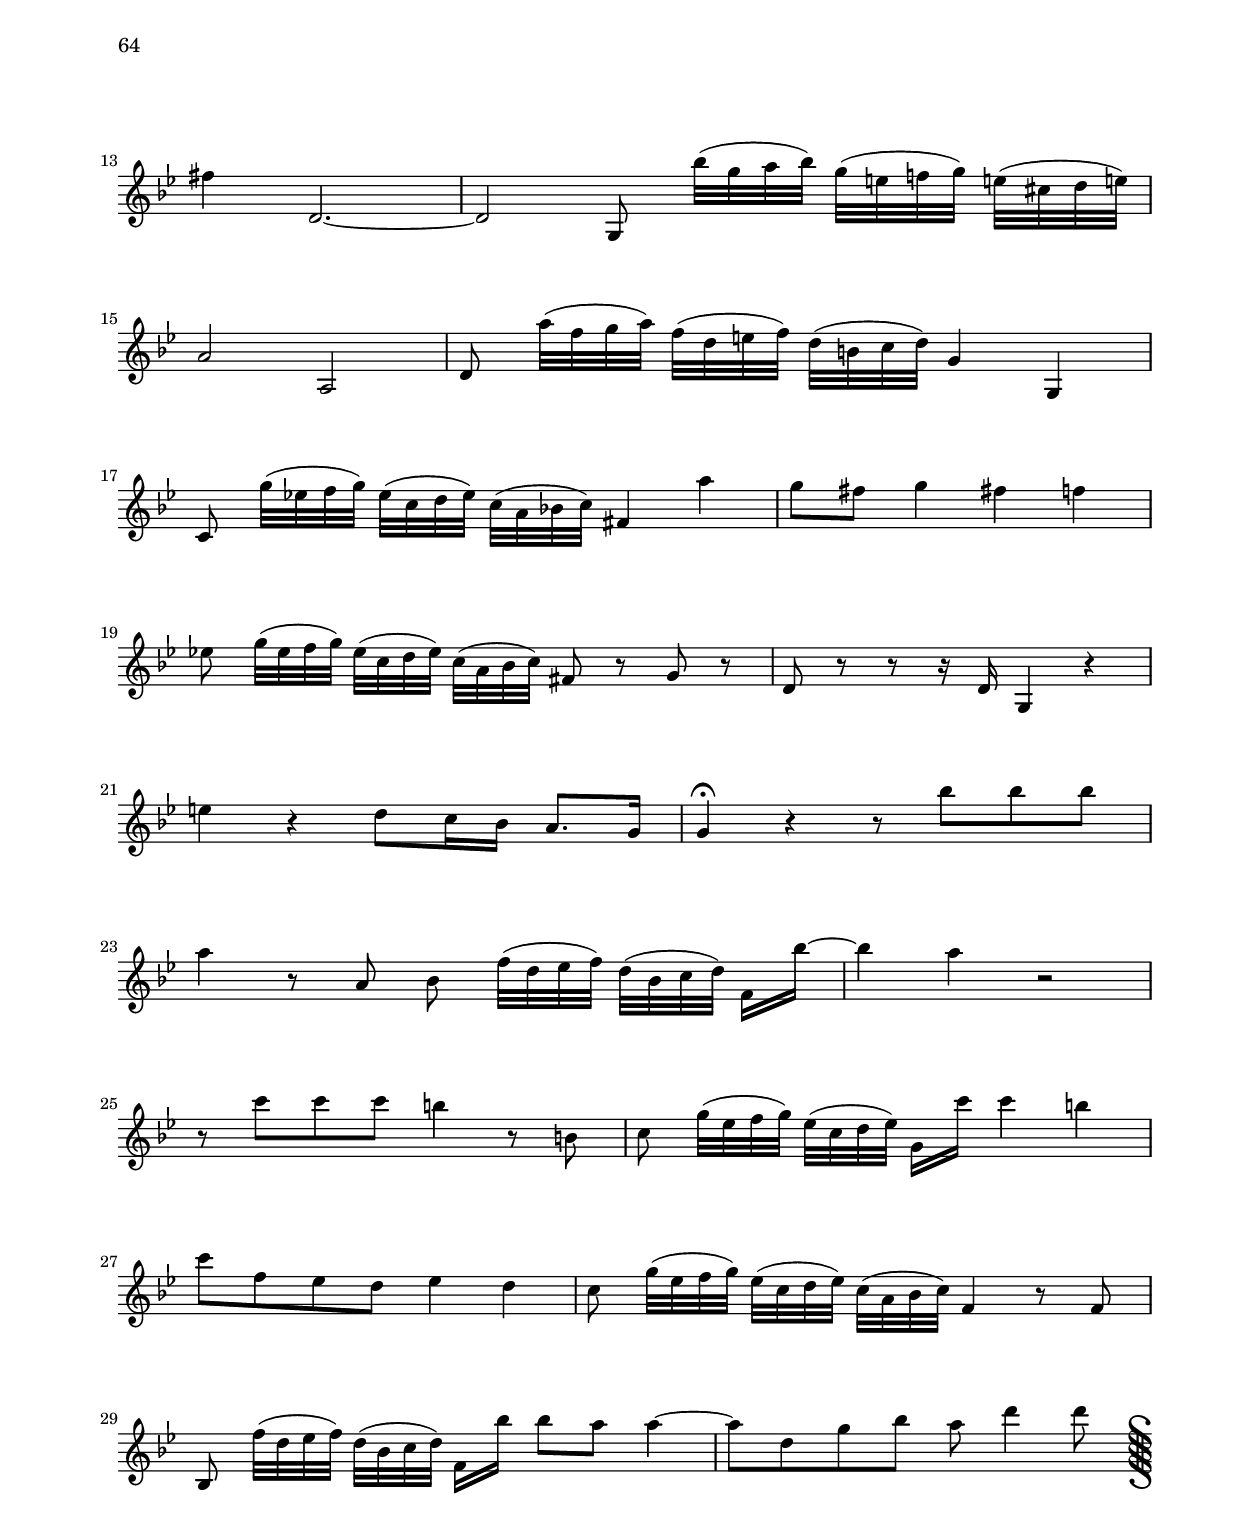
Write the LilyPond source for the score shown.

% (c) 2019 by Wolfgang Esser-Skala.
% This file is licensed under the Creative Commons Attribution-NonCommercial-ShareAlike 4.0 International License.
% To view a copy of this license, visit http://creativecommons.org/licenses/by-nc-sa/4.0/.

\version "2.18.0"

\include "../definitions.ly"

\paper {
	indent = 2\cm
	top-margin = 1.5\cm
	system-separator-markup = ##f
	system-system-spacing =
    #'((basic-distance . 17)
       (minimum-distance . 17)
       (padding . -100)
       (stretchability . 0))
	
	top-system-spacing =
    #'((basic-distance . 17)
       (minimum-distance . 17)
       (padding . -100)
       (stretchability . 0))
	
	top-markup-spacing =
    #'((basic-distance . 0)
       (minimum-distance . 0)
       (padding . -100)
       (stretchability . 0))
		
	markup-system-spacing =
    #'((basic-distance . 17)
       (minimum-distance . 17)
       (padding . -100)
       (stretchability . 0))
	
	systems-per-page = #9
}

#(set-global-staff-size 17.82)

\layout {
	\context {
		\Staff
		instrumentName = "Violino I"
	}
}

\book {
	\bookpart {
		\paper { evenHeaderMarkup = {} oddHeaderMarkup = {} }
		\partTitle "P A R S" "I"
	}
	\bookpart {
		\paper { evenHeaderMarkup = {} oddHeaderMarkup = {} }
		\markup \null
	}
	\bookpart {
		\header {
			movement = \movementTitle "1.1" "C H O R A L" "Jeſu! frommer Menschenheerden"
		}
		\paper { systems-per-page = #4 }
		\score {
			<<
				\new Staff { \JesuFrommerSopranoNotes }
			>>
		}
	}
	\bookpart {
		\header {
			movement = \movementTitle "1.3" "A R I A" "Ach wo bin ich hingerathen"
		}
		\score {
			<<
				\new Staff { \AchWoBinViolinoI }
			>>
		}
	}
	\bookpart {
		\header {
			movement = \movementTitle "1.7" "A R I A" "Sein Hertze brennt in ſüßen Liebesflammen"
		}
		\score {
			<<
				\new Staff { \SeinHertzeViolinoI }
			>>
		}
	}
	\bookpart {
		\header {
			movement = \movementTitle "1.9" "C H O R A L" "Hungrig, durſtig und ſehr matt"
		}
		\paper { systems-per-page = #4 }
		\score {
			<<
				\new Staff { \HungrigDurstigSopranoNotes }
			>>
		}
	}
	\bookpart {
		\header {
			movement = \movementTitle "1.10" "A R I A" "Nimm hin und iß"
		}
		\score {
			<<
				\new Staff { \NimmHinViolinoI }
			>>
		}
	}
	\bookpart {
		\header {
			movement = \movementTitle "1.12" "A R I A" "Dein Exempel ſoll mir ſtets vor Augen seyn"
		}
		\score {
			<<
				\new Staff { \DeinExempelViolinoI }
			>>
		}
	}
	\bookpart {
		\header {
			movement = \movementTitle "1.14" "C H O R A L" "Kein Hirt kan ſo fleißig gehen"
		}
		\paper { systems-per-page = #4 }
		\score {
			<<
				\new Staff { \KeinHirtSopranoNotes }
			>>
		}
	}
	\bookpart {
		\header {
			movement = \movementTitle "1.15" "A R I A" "Verlohrnes Schaaf, dein guter Hirte"
		}
		\score {
			<<
				\new Staff { \VerlohrnesSchaafViolinoI }
			>>
		}
	}
	\bookpart {
		\header {
			movement = \movementTitle "1.17" "A C C O M P A G N A T O" "O Liebe die nicht zu ermeßen"
		}
		\paper { systems-per-page = #3 }
		\score {
			<<
				\new Staff { \OLiebeDieNichtViolinoI }
			>>
		}
	}
	\bookpart {
		\header {
			movement = \movementTitle "1.18" "A R I A" "Meine Seele iſt betrübt"
		}
		\score {
			<<
				\new Staff { \MeineSeeleViolinoI }
			>>
		}
	}
	\bookpart {
		\header {
			movement = \movementTitle "1.20" "A C C O M P A G N A T O" "Ach Sünder! Nun gehen mir die Augen auf"
		}
		\paper { systems-per-page = #4 }
		\score {
			<<
				\new Staff { \AchSuenderViolinoI }
			>>
		}
	}
	\bookpart {
		\header {
			movement = \movementTitle "1.21" "A R I A" "Ach hätt ich euch verfluchte Sünden"
		}
		\score {
			<<
				\new Staff { \AchHaettIchViolinoI }
			>>
		}
	}
	\bookpart {
		\header {
			movement = \movementTitle "1.22" "C H O R A L" "So viel Jahr hab ich gelaufen"
		}
		\paper { systems-per-page = #4 }
		\score {
			<<
				\new Staff { \SoVielJahrSopranoNotes }
			>>
		}
	}
	\bookpart {
		\header {
			movement = \movementTitle "1.24" "A R I A" "Dieſe ſchönen Blut-Rubinen"
		}
		\paper { systems-per-page = #7 }
		\score {
			<<
				\new Staff { \DieseSchoenenViolinoI }
			>>
		}
	}
	\bookpart {
		\header {
			movement = \movementTitle "1.25" "C H O R A L" "Wären tauſend Welt zu finden"
		}
		\paper { systems-per-page = #4 }
		\score {
			<<
				\new Staff { \WaerenTausendSopranoNotes }
			>>
		}
	}
	\bookpart {
		\paper { evenHeaderMarkup = {} oddHeaderMarkup = {} }
		\partTitle "P A R S" "II"
	}
	\bookpart {
		\paper { evenHeaderMarkup = {} oddHeaderMarkup = {} }
		\markup \null
	}
	\bookpart {
		\header {
			movement = \movementTitle "2.2" "A R I A" "Ihr kommt mit Schwerdtern und mit Stangen"
		}
		\score {
			<<
				\new Staff { \IhrKommtMitViolinoI }
			>>
		}
	}
	\bookpart {
		\header {
			movement = \movementTitle "2.4" "A C C O M P A G N A T O" "Ihr Sünder, denket nach"
		}
		\paper { systems-per-page = #3 }
		\score {
			<<
				\new Staff { \IhrSuenderDenketViolinoI }
			>>
		}
	}
	\bookpart {
		\header {
			movement = \movementTitle "2.5" "A R I A" "Billig wär es, daß euch Gott wiederum verließe"
		}
		\score {
			<<
				\new Staff { \BilligWaerViolinoI }
			>>
		}
	}
	\bookpart {
		\header {
			movement = \movementTitle "2.6" "C H O R A L" "Suche mich, dein Schäflein, wieder"
		}
		\paper { systems-per-page = #4 }
		\score {
			<<
				\new Staff { \SucheMichSopranoNotes }
			>>
		}
	}
	\bookpart {
		\header {
			movement = \movementTitle "2.8" "A R I A" "Mein Hirt! auf deßen Treu ich bau"
		}
		\score {
			<<
				\new Staff { \MeinHirtAufViolinoI }
			>>
		}
	}
	\bookpart {
		\header {
			movement = \movementTitle "2.9" "C H O R A L" "Ich bitt, ich ruf, ich weine"
		}
		\paper { systems-per-page = #4 }
		\score {
			<<
				\new Staff { \IchBittIchRufSopranoNotes }
			>>
		}
	}
	\bookpart {
		\header {
			movement = \movementTitle "2.11" "A R I A" "Von nun an ſollt ihr Menſchen ſehen"
		}
		\paper { systems-per-page = #4 }
		\score {
			<<
				\new Staff { \VonNunAnViolinoI }
			>>
		}
	}
	\bookpart {
		\header {
			movement = \movementTitle "2.12" "R E C I T A T I V O" "Diß Wort wird auf der Feinde Zungen"
		}
		\paper { systems-per-page = #3 }
		\score {
			<<
				\new Staff { \DiesWortWirdViolinoI }
			>>
		}
	}
	\bookpart {
		\header {
			movement = \movementTitle "2.13" "A R I A" "Wenn auch deiner Seelen Schade"
		}
		\score {
			<<
				\new Staff { \WennAuchDeinerViolinoI }
			>>
		}
	}
	\bookpart {
		\header {
			movement = \movementTitle "2.15" "A R I A" "Guter Hirte, dieſes Hertze geb ich dir zu eigen hin"
		}
		\score {
			<<
				\new Staff { \GuterHirteDiesesViolinoI }
			>>
		}
	}
	\bookpart {
		\header {
			movement = \movementTitle "2.16" "C H O R A L" "Mein Hirt, ich bin wohl zufrieden"
		}
		\paper { systems-per-page = #4 }
		\score {
			<<
				\new Staff { \MeinHirtIchSopranoNotes }
			>>
		}
	}
	\bookpart {
		\paper { evenHeaderMarkup = {} oddHeaderMarkup = {} }
		\partTitle "P A R S" "III"
	}
	\bookpart {
		\paper { evenHeaderMarkup = {} oddHeaderMarkup = {} }
		\markup \null
	}
	\bookpart {
		\header {
			movement = \movementTitle "3.1" "R E C I T A T I V O" "Kaum geht der Sonnen Licht"
		}
		\paper { systems-per-page = #3 }
		\score {
			<<
				\new Staff { \KaumGehtDerViolinoI }
			>>
		}
	}
	\bookpart {
		\header {
			movement = \movementTitle "3.2" "A R I A" "Ach erhöre doch mein Sehnen"
		}
		\score {
			<<
				\new Staff { \AchErhoereDochViolinoI }
			>>
		}
	}
	\bookpart {
		\header {
			movement = \movementTitle "3.6" "A R I A" "Das Schaf verſtummt vor ſeinem Scheerer"
		}
		\score {
			<<
				\new Staff { \DasSchafVerstummtViolinoI }
			>>
		}
	}
	\bookpart {
		\header {
			movement = \movementTitle "3.7" "C H O R A L" "Rede durch dein Stilleſchweigen"
		}
		\paper { systems-per-page = #4 }
		\score {
			<<
				\new Staff { \RedeDurchDeinSopranoNotes }
			>>
		}
	}
	\bookpart {
		\header {
			movement = \movementTitle "3.9" "A C C O M P A G N A T O" "Diß iſt das Kleid, das Satan dir geraubt"
		}
		\paper { systems-per-page = #2 }
		\score {
			<<
				\new Staff { \DiesIstDasKleidViolinoI }
			>>
		}
	}
	\bookpart {
		\header {
			movement = \movementTitle "3.10" "A R I A" "Erſtaunt ihr nicht, befleckte Sünder"
		}
		\score {
			<<
				\new Staff { \ErstauntIhrNichtViolinoI }
			>>
		}
	}
	\bookpart {
		\header {
			movement = \movementTitle "3.12" "A C C O M P A G N A T O" "Komm her und ſiehe deinen Hirten"
		}
		\paper { systems-per-page = #2 }
		\score {
			<<
				\new Staff { \KommHerUndViolinoI }
			>>
		}
	}
	\bookpart {
		\header {
			movement = \movementTitle "3.13" "A R I A" "Dieſen honigsüßen Spruch"
		}
		\score {
			<<
				\new Staff { \DiesenHonigsuessenViolinoI }
			>>
		}
	}
	\bookpart {
		\header {
			movement = \movementTitle "3.14" "C H O R A L" "Ey, ſo richte dich empor"
		}
		\paper { systems-per-page = #3 }
		\score {
			<<
				\new Staff { \EySoRichteSopranoNotes }
			>>
		}
	}
	\bookpart {
		\header {
			movement = \movementTitle "3.16" "A C C O M P A G N A T O" "Beſpiegelt euch, geſchminckte Pfauen"
		}
		\paper { systems-per-page = #2 }
		\score {
			<<
				\new Staff { \BespiegeltEuchViolinoI }
			>>
		}
	}
	\bookpart {
		\header {
			movement = \movementTitle "3.17" "A R I A" "Du biſt von Erden, Staub und Aſchen"
		}
		\score {
			<<
				\new Staff { \DuBistVonErdenViolinoI }
			>>
		}
	}
	\bookpart {
		\header {
			movement = \movementTitle "3.19" "A R I A" "Du beſäßeſt keine Macht"
		}
		\paper { systems-per-page = #3 }
		\score {
			<<
				\new Staff { \DuBesaessestViolinoI }
			>>
		}
	}
	\bookpart {
		\header {
			movement = \movementTitle "3.21" "A C C O M P A G N A T O" "Iſts nicht genug, daß mein getreuer Hirte"
		}
		\paper { systems-per-page = #3 }
		\score {
			<<
				\new Staff { \IstsNichtGenugViolinoI }
			>>
		}
	}
	\bookpart {
		\header {
			movement = \movementTitle "3.22" "A R I A" "Wenn mich nach den tollen Freuden"
		}
		\score {
			<<
				\new Staff { \WennMichNachViolinoI }
			>>
		}
	}
	\bookpart {
		\header {
			movement = \movementTitle "3.23" "C H O R A L" "Laß deine Liebe doch"
		}
		\paper { systems-per-page = #4 }
		\score {
			<<
				\new Staff { \LassDeineLiebeViolinoI }
			>>
		}
	}
	\bookpart {
		\paper { evenHeaderMarkup = {} oddHeaderMarkup = {} }
		\partTitle "P A R S" "IV"
	}
	\bookpart {
		\paper { evenHeaderMarkup = {} oddHeaderMarkup = {} }
		\markup \null
	}
	\bookpart {
		\header {
			movement = \movementTitle "4.1" "C H O R A L" "Seele, geh auf Golgatha"
		}
		\paper { systems-per-page = #3 }
		\score {
			<<
				\new Staff { \SeeleGehAufSopranoNotes }
			>>
		}
	}
	\bookpart {
		\header {
			movement = \movementTitle "4.3" "A C C O M P A G N A T O" "Ihr Töchter von Jeruſalem"
		}
		\paper { systems-per-page = #3 }
		\score {
			<<
				\new Staff { \IhrToechterJerusalemsViolinoI }
			>>
		}
	}
	\bookpart {
		\header {
			movement = \movementTitle "4.4" "A R I A" "So ſchrecklich hier die Strafe iſt"
		}
		\score {
			<<
				\new Staff { \SoSchrecklichHierViolinoI }
			>>
		}
	}
	\bookpart {
		\header {
			movement = \movementTitle "4.6" "A C C O M P A G N A T O" "Erſchrocknes Schäflein, komm nach Golgatha"
		}
		\paper { systems-per-page = #3 }
		\score {
			<<
				\new Staff { \ErschrocknesSchaefleinViolinoI }
			>>
		}
	}
	\bookpart {
		\header {
			movement = \movementTitle "4.7" "A R I A" "Komm, ſetze dich in Schatten"
		}
		\score {
			<<
				\new Staff { \KommSetzeDichViolinoI }
			>>
		}
	}
	\bookpart {
		\header {
			movement = \movementTitle "4.8" "C H O R A L" "Ruh nur auf Jeſu liebſten Hertzen"
		}
		\paper { systems-per-page = #3 }
		\score {
			<<
				\new Staff { \RuhNurAufSopranoNotes }
			>>
		}
	}
	\bookpart {
		\header {
			movement = \movementTitle "4.10" "A C C O M P A G N A T O" "O Lippen! die von Honig triefen"
		}
		\paper { systems-per-page = #5 }
		\score {
			<<
				\new Staff { \OLippenDieViolinoI }
			>>
		}
	}
	\bookpart {
		\header {
			movement = \movementTitle "4.11" "A R I A" "Ach von dieſem Kreutze thaut"
		}
		\score {
			<<
				\new Staff { \AchVonDiesemViolinoI }
			>>
		}
	}
	\bookpart {
		\header {
			movement = \movementTitle "4.12" "C H O R A L" "Es freut ſchon Jeſus ſich"
		}
		\paper { systems-per-page = #3 }
		\score {
			<<
				\new Staff { \EsFreutSchonSopranoNotes }
			>>
		}
	}
	\bookpart {
		\header {
			movement = \movementTitle "4.13" "R E C I T A T I V O" "Und um die ſechſte Stunde"
		}
		\paper { systems-per-page = #2 }
		\score {
			<<
				\new Staff { \UndUmDieViolinoI }
			>>
		}
	}
	\bookpart {
		\header {
			movement = \movementTitle "4.14" "C O R O" "Ihr Himmel klagt"
		}
		\score {
			<<
				\new Staff { \IhrHimmelKlagtViolinoI }
			>>
		}
	}
	\bookpart {
		\header {
			movement = \movementTitle "4.15" "A C C O M P A G N A T O" "Jedoch was regen ſich bey dieſem Todt"
		}
		\paper { systems-per-page = #8 }
		\score {
			<<
				\new Staff { \JedochWasRegenViolinoI }
			>>
		}
	}
	\bookpart {
		\header {
			movement = \movementTitle "4.16" "A R I A" "Aus der Natur erzürntem Blicke"
		}
		\score {
			<<
				\new Staff { \AusDerNaturViolinoI }
			>>
		}
	}
	\bookpart {
		\header {
			movement = \movementTitle "4.18" "C H O R A L" "Drücket euch an meine Lippen"
		}
		\paper { systems-per-page = #4 }
		\score {
			<<
				\new Staff { \DruecketEuchSopranoNotes }
			>>
		}
	}
	\bookpart {
		\header {
			movement = \movementTitle "4.19" "R E C I T A T I V O" "Der Abend brach nun an"
		}
		\paper { systems-per-page = #3 }
		\score {
			<<
				\new Staff { \DerAbendBrachViolinoI }
			>>
		}
	}
	\bookpart {
		\header {
			movement = \movementTitle "4.20" "R E C I T A T I V O" "So hat dich denn der Liebe Macht"
		}
		\paper { systems-per-page = #3 }
		\score {
			<<
				\new Staff { \SoHatDichViolinoI }
			>>
		}
	}
	\bookpart {
		\header {
			movement = \movementTitle "4.21" "C O R O" "Nimm, Hirte, mein Geſicht"
		}
		\score {
			<<
				\new Staff { \NimmHirteViolinoI }
			>>
		}
	}
	\bookpart {
		\header {
			movement = \movementTitle "4.22" "C H O R A L" "Diß alles, obs für ſchlecht zwar iſt zu ſchätzen"
		}
		\paper { systems-per-page = #3 }
		\score {
			<<
				\new Staff { \DiesAllesSopranoNotes }
			>>
		}
	}
	\bookpart {
		\header {
			movement = \movementTitle "4.22a" "C H O R A L" "Diß alles, obs für ſchlecht zwar iſt zu ſchätzen"
		}
		\paper { systems-per-page = #3 }
		\score {
			<<
				\new Staff { \DiesAllesOssiaSopranoNotes }
			>>
		}
	}
}